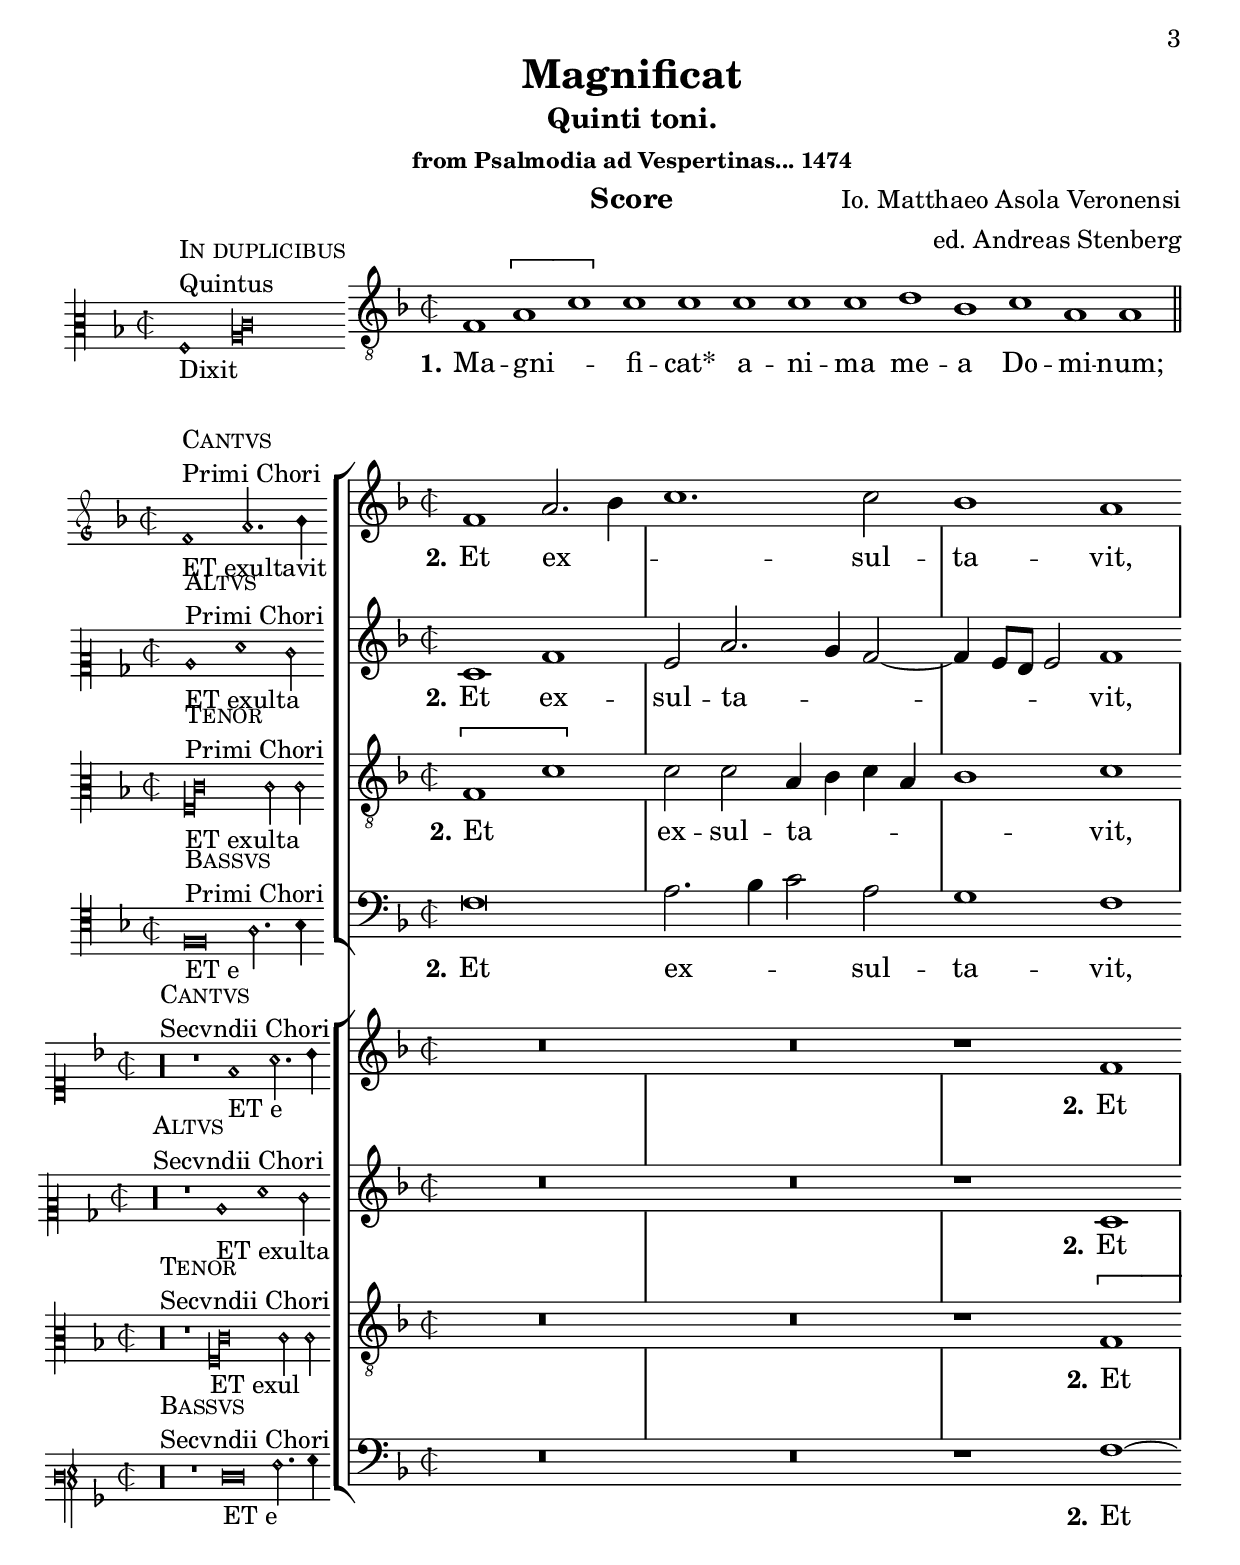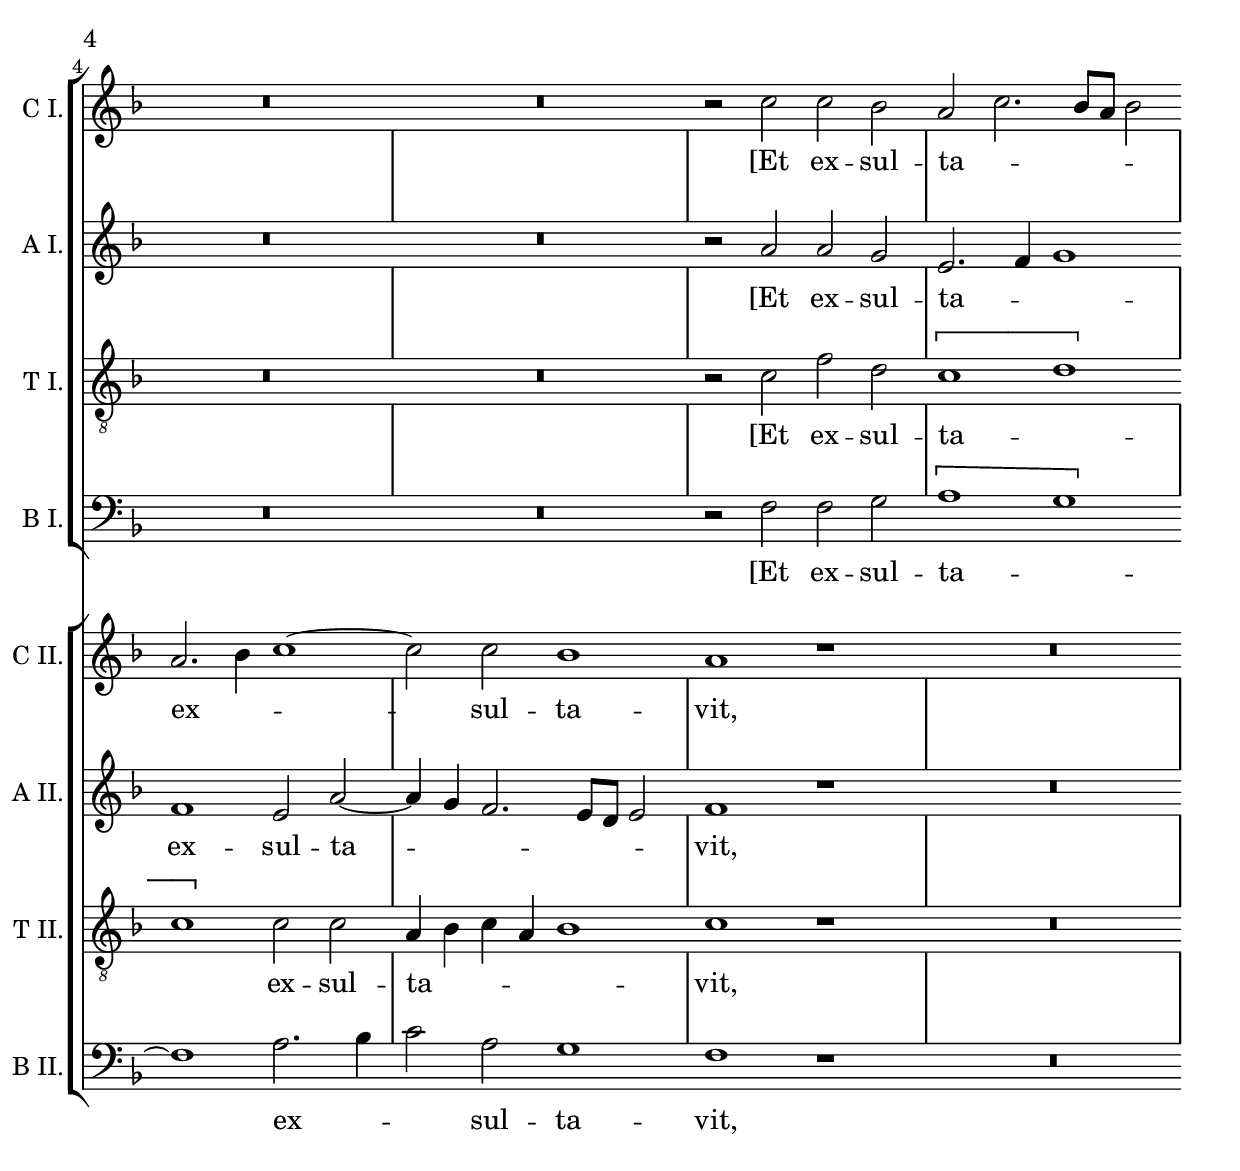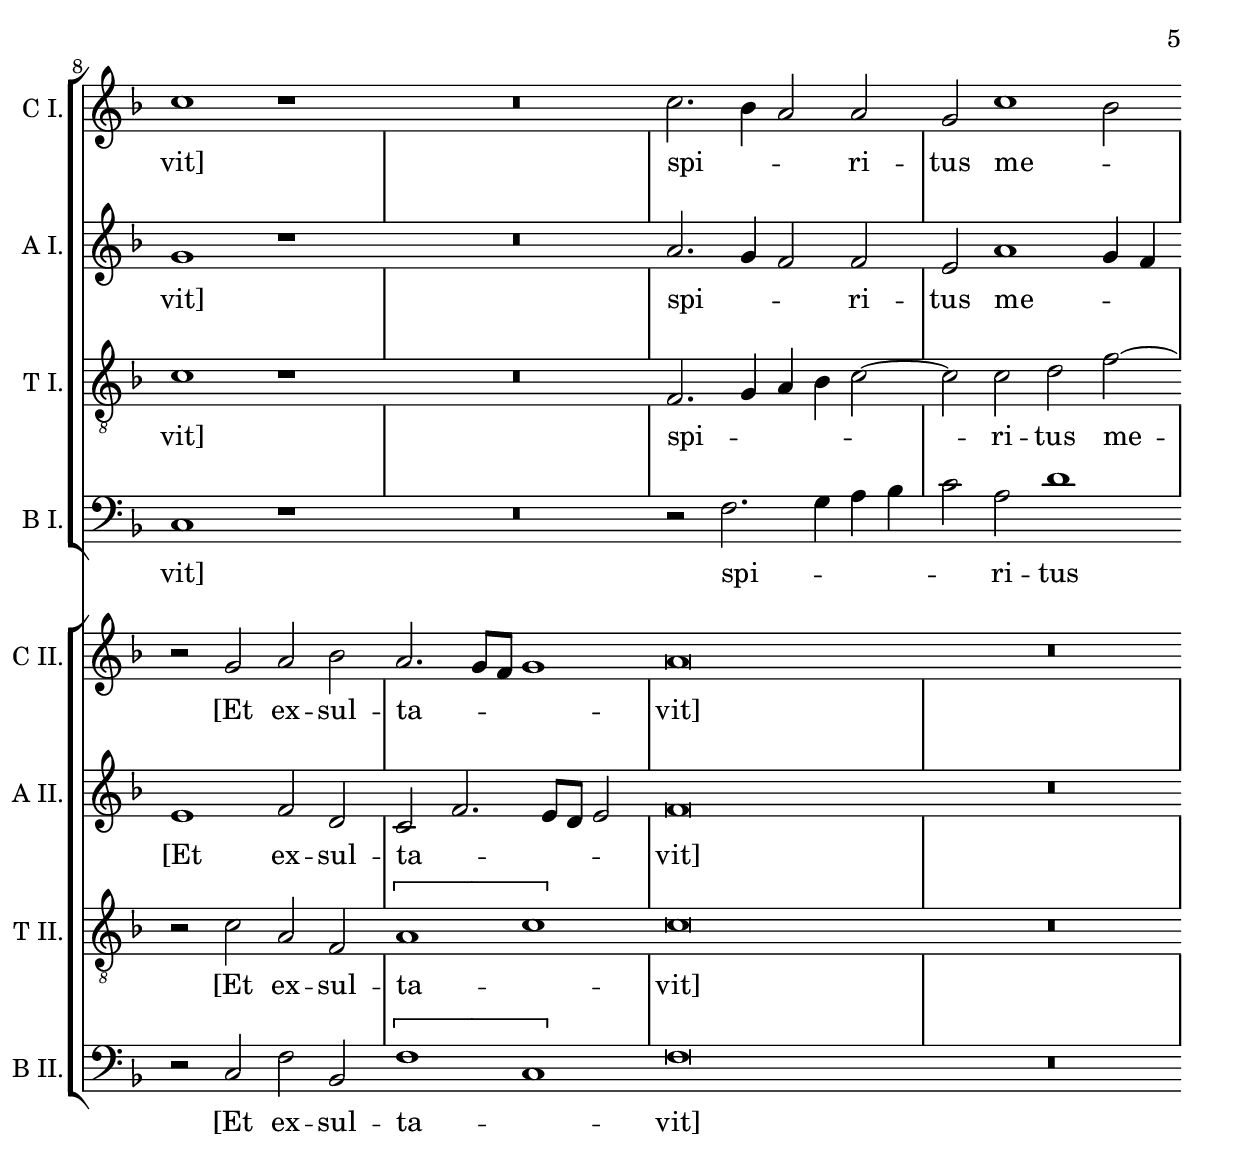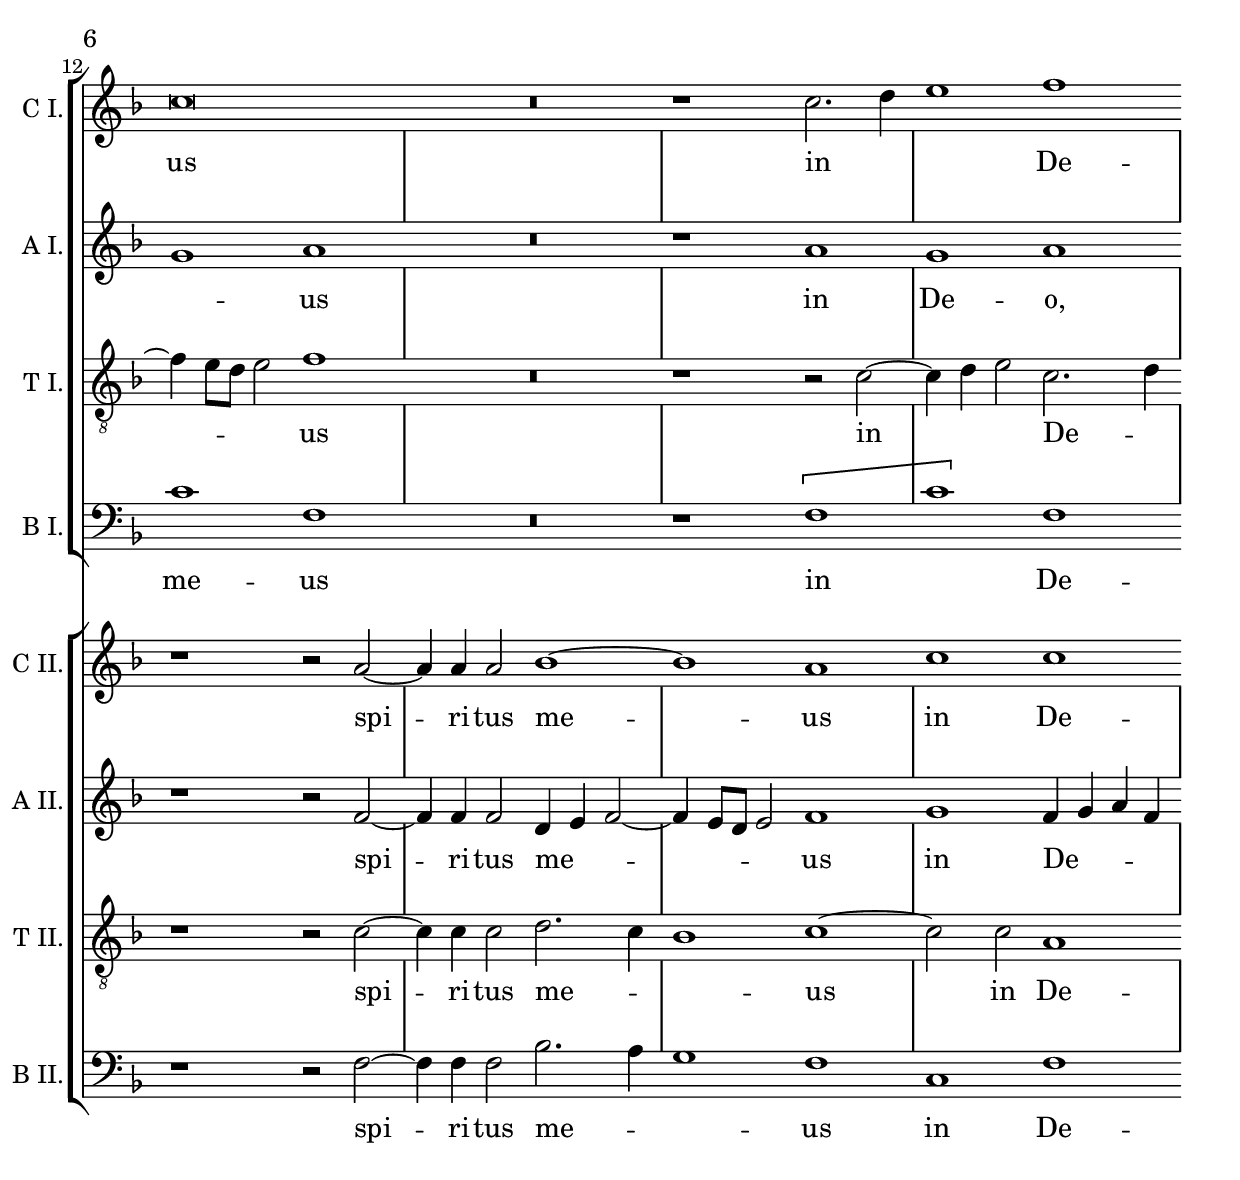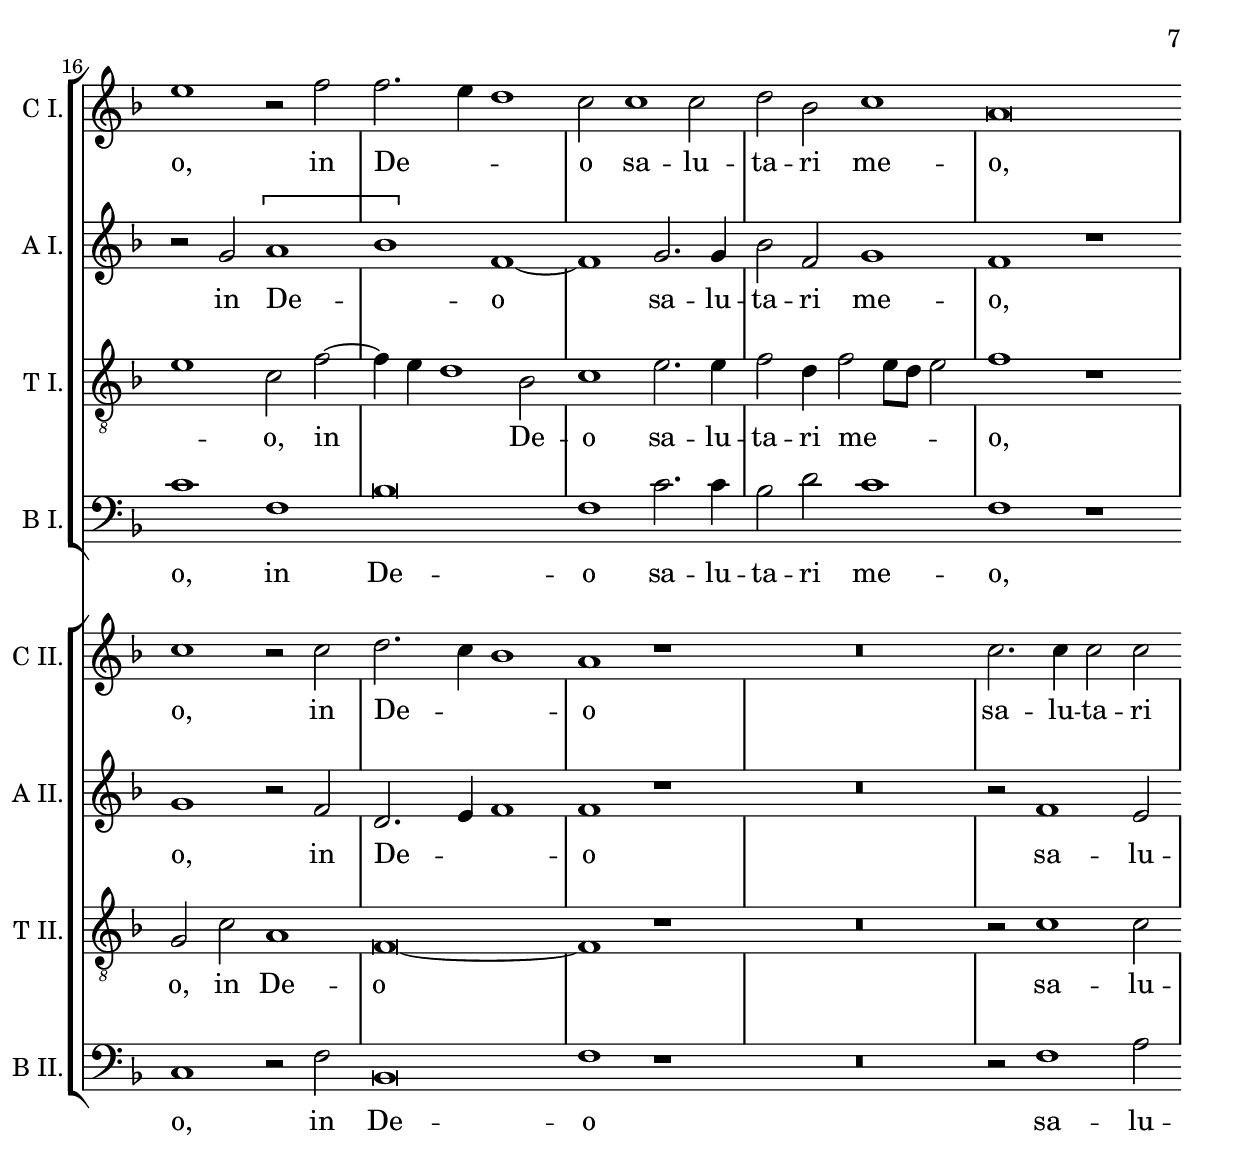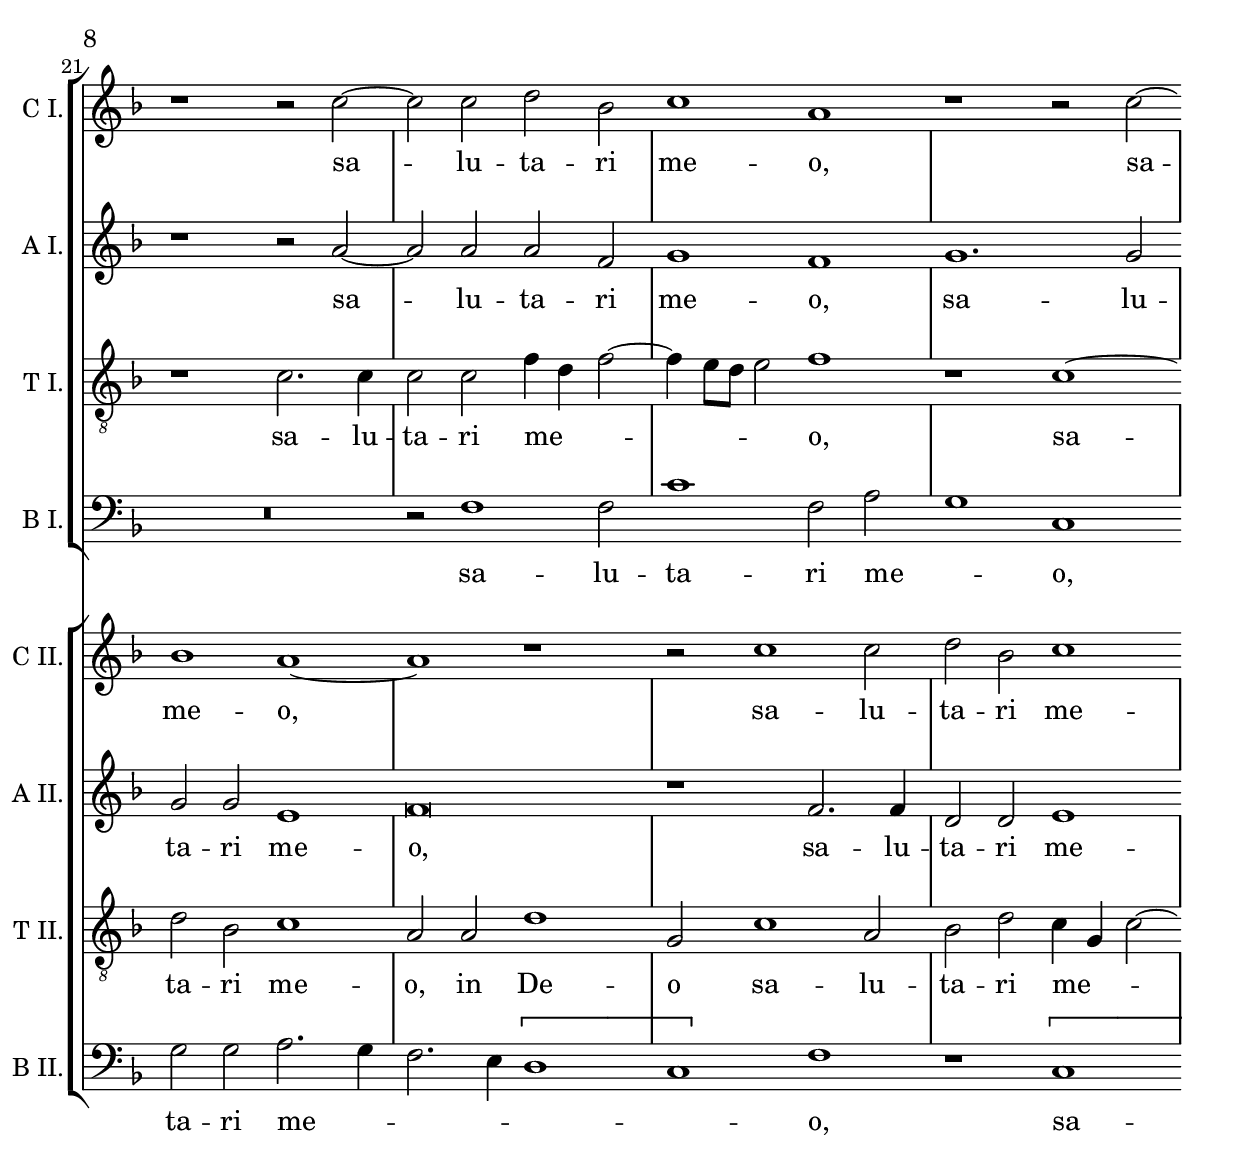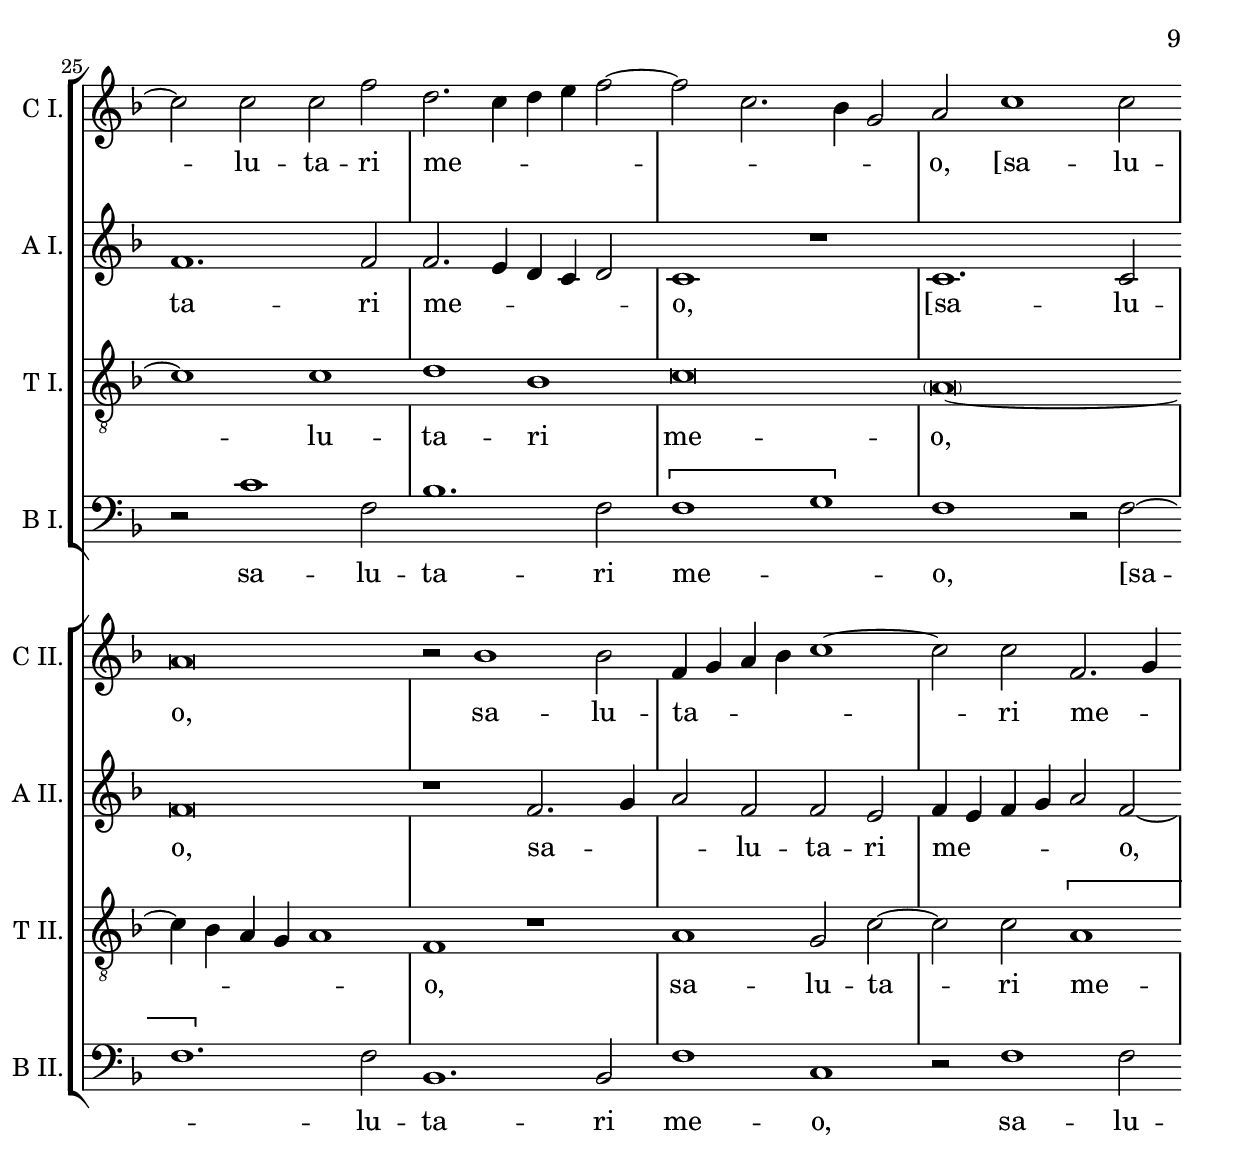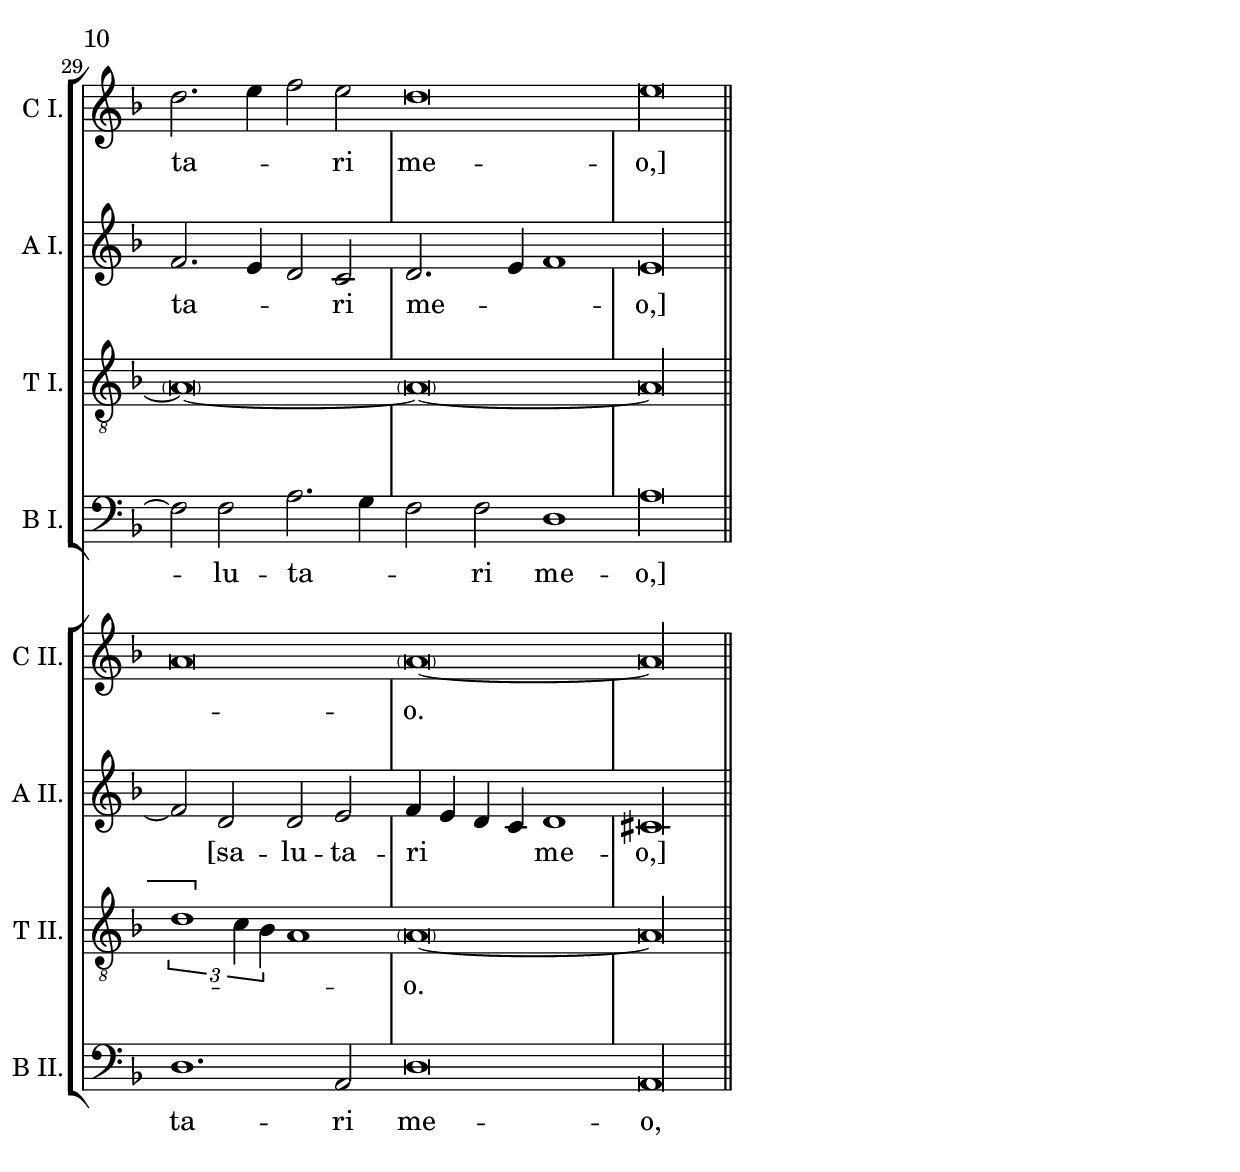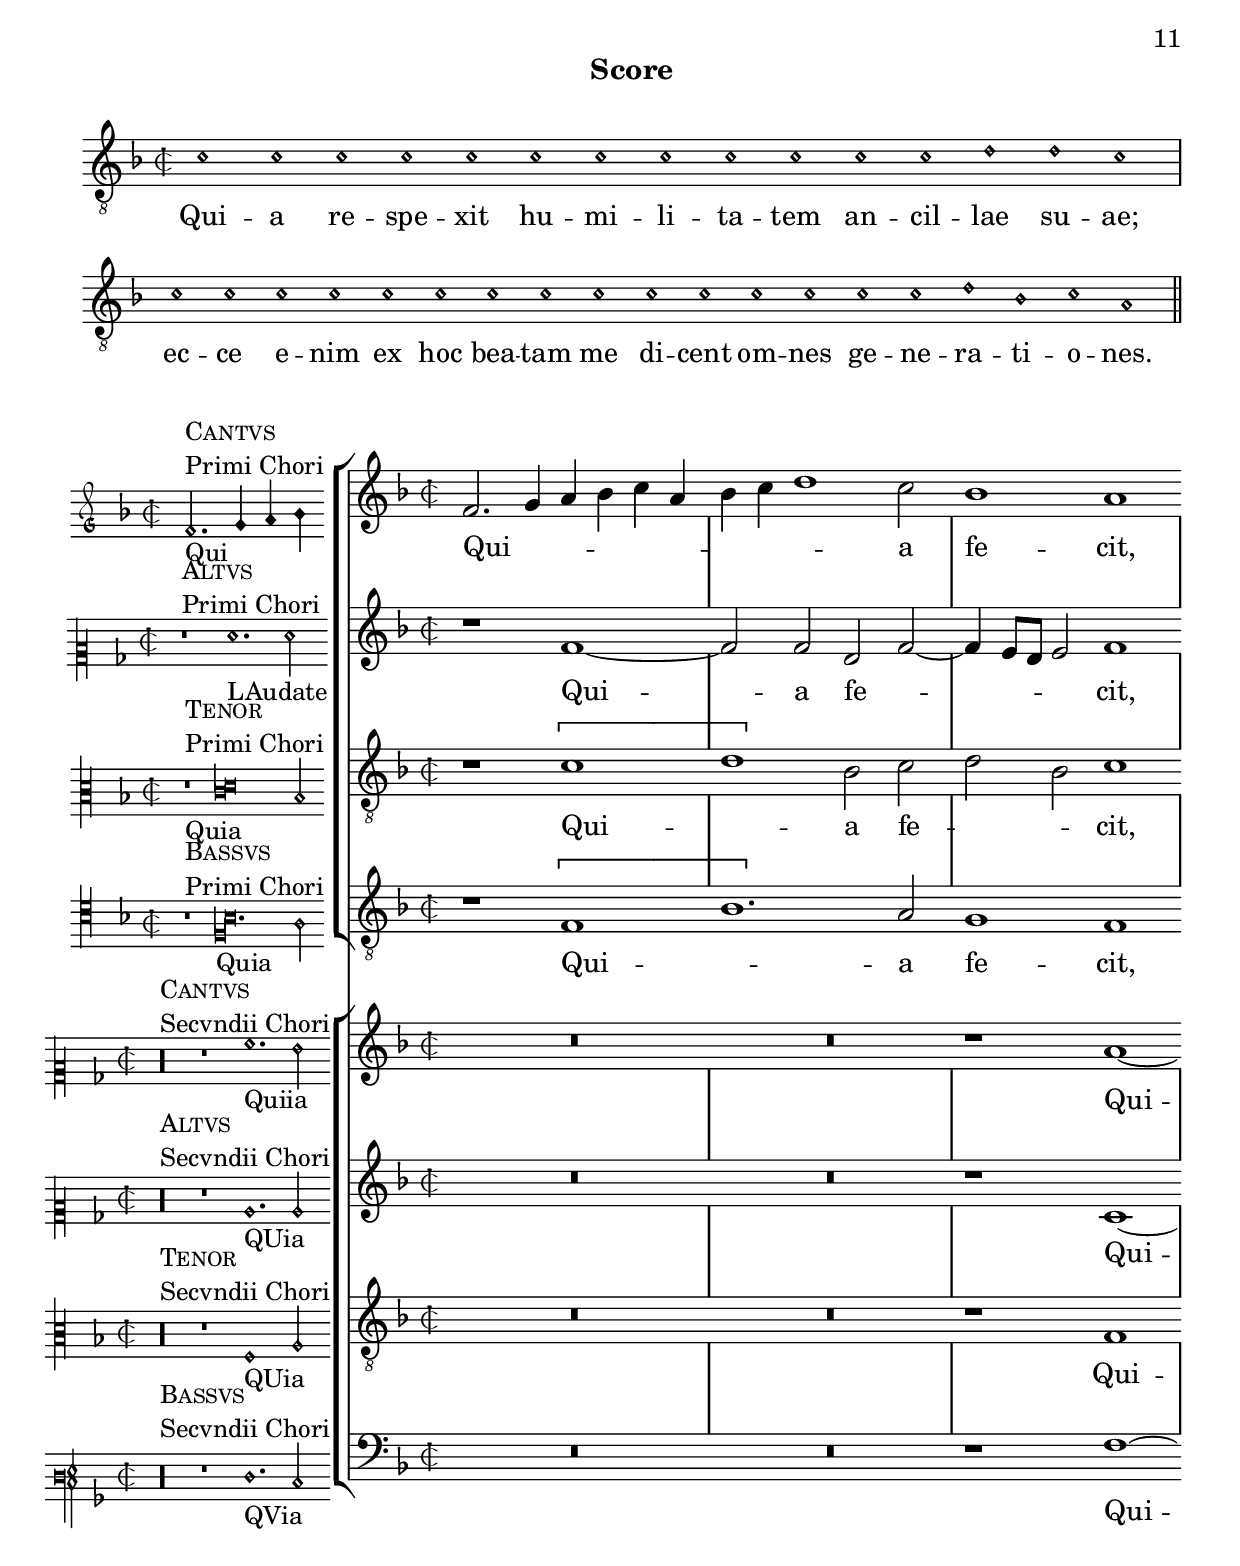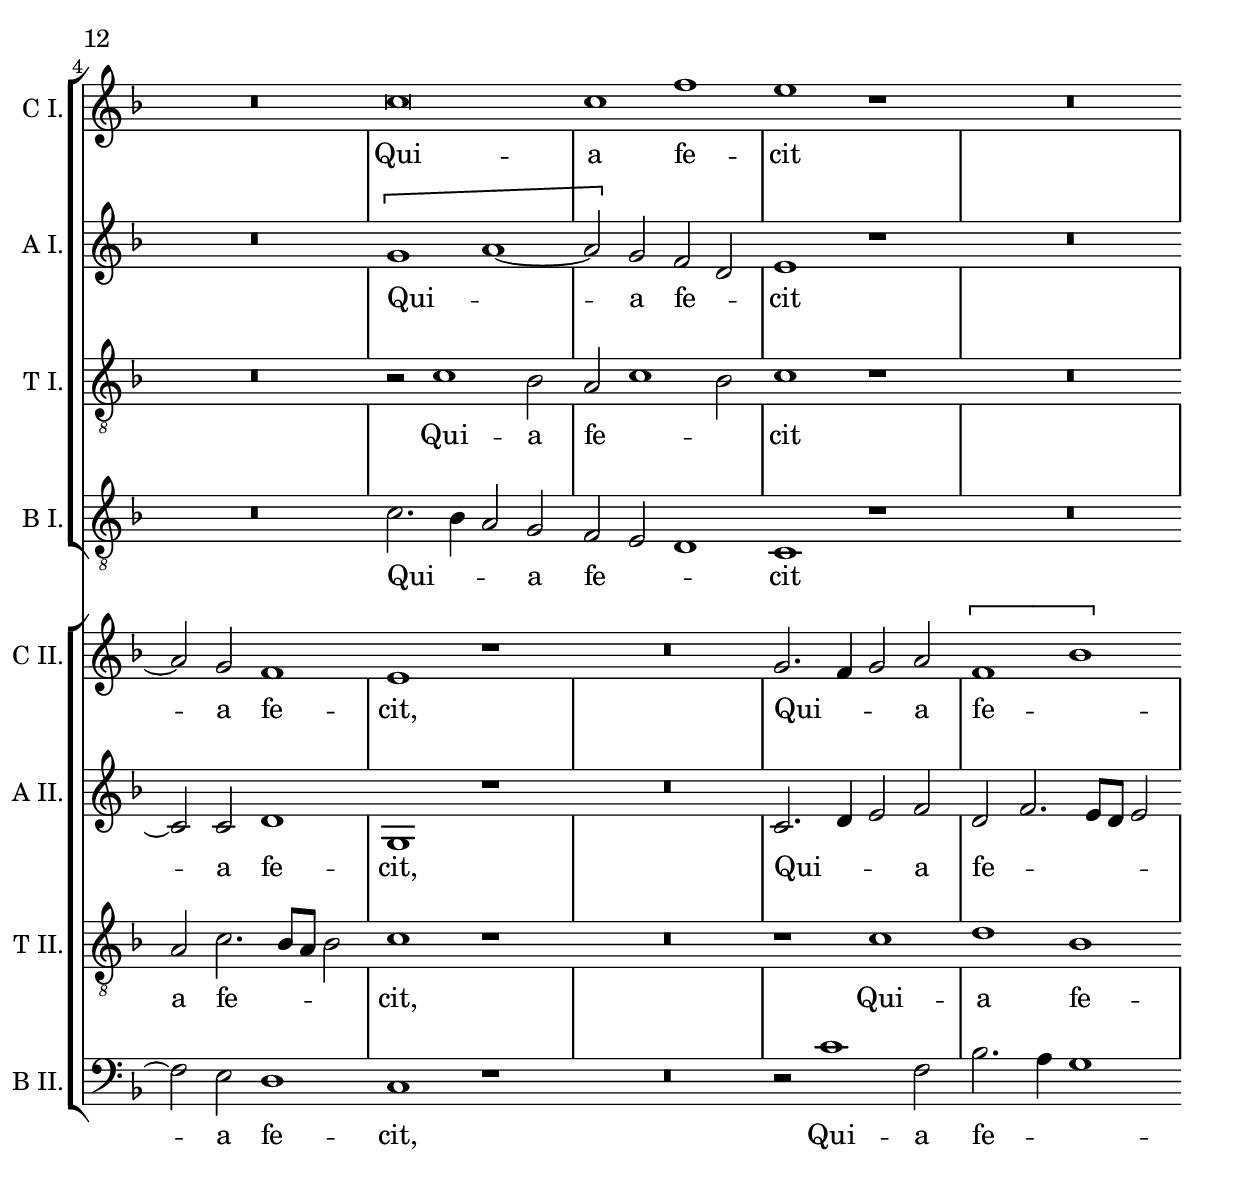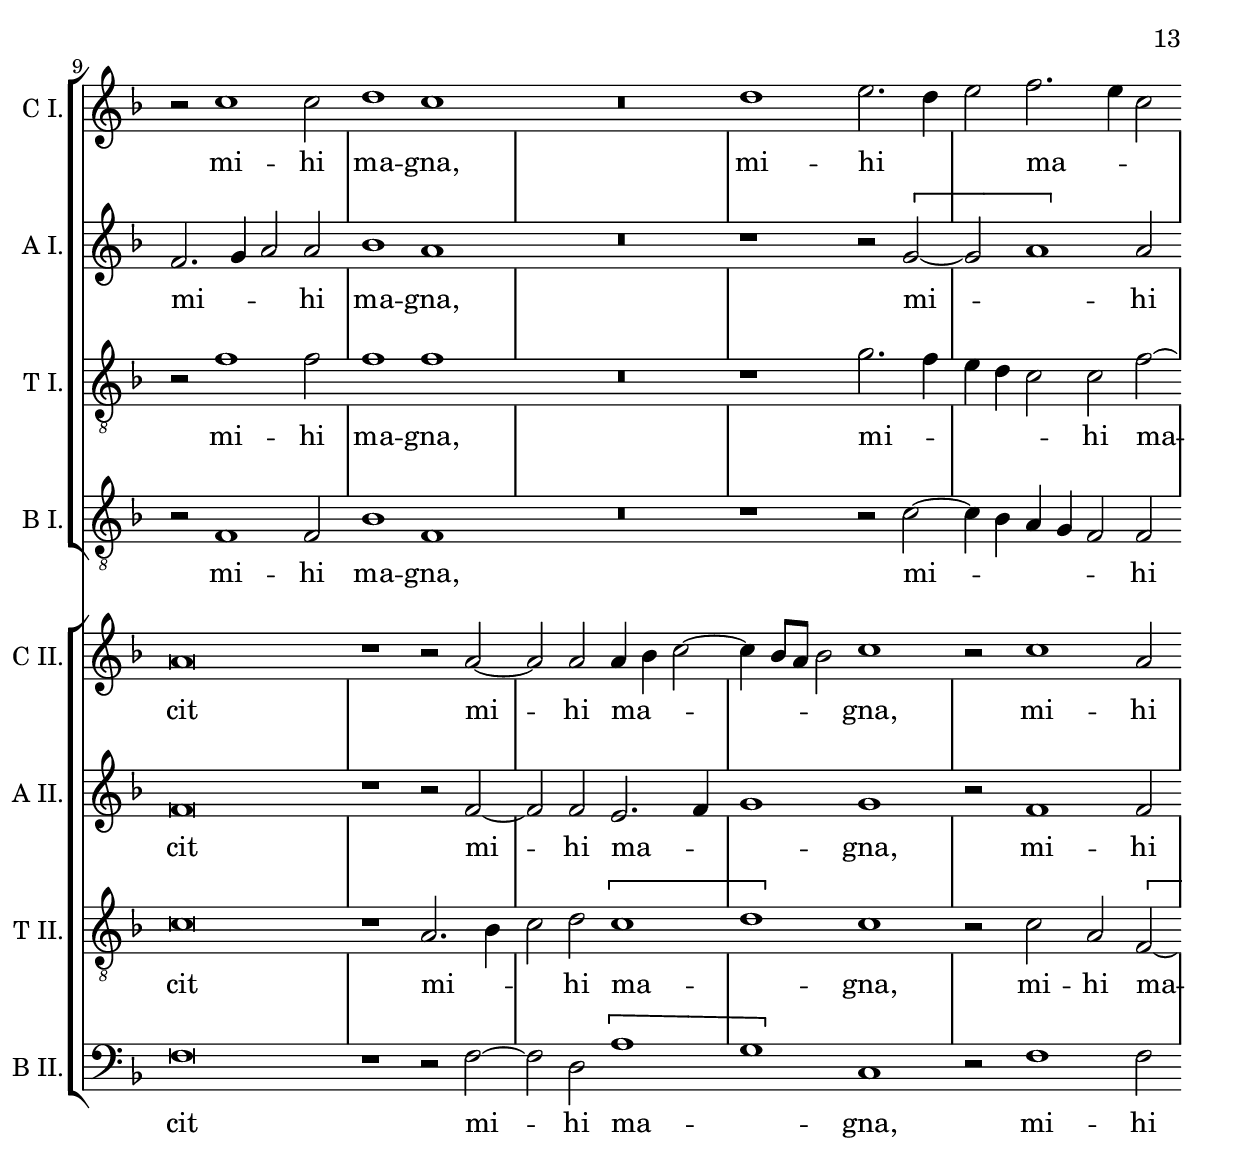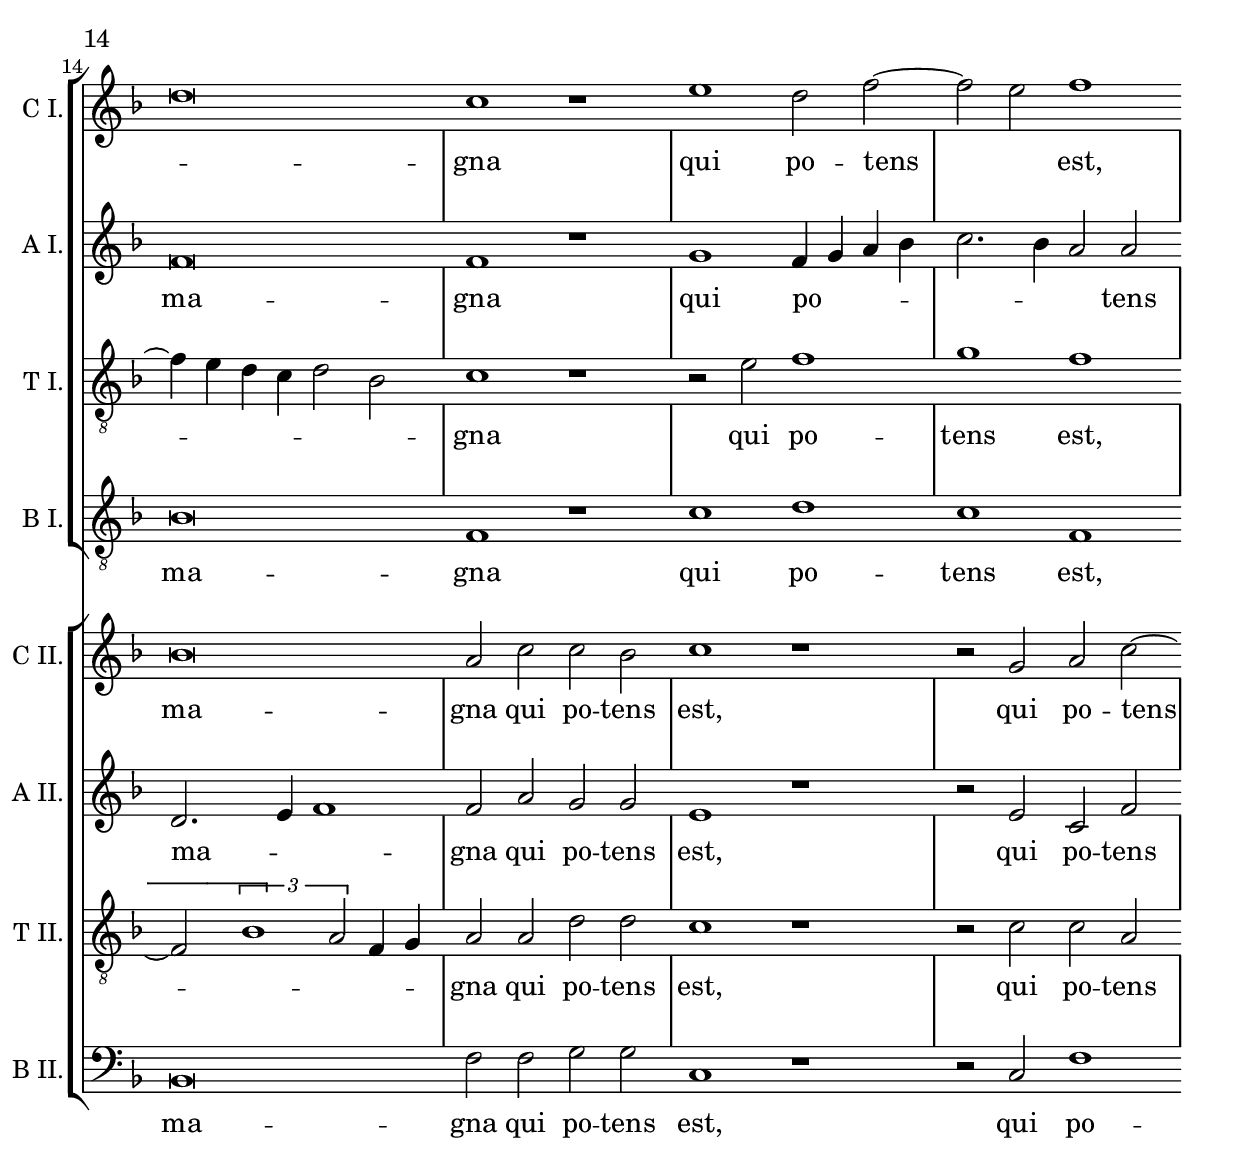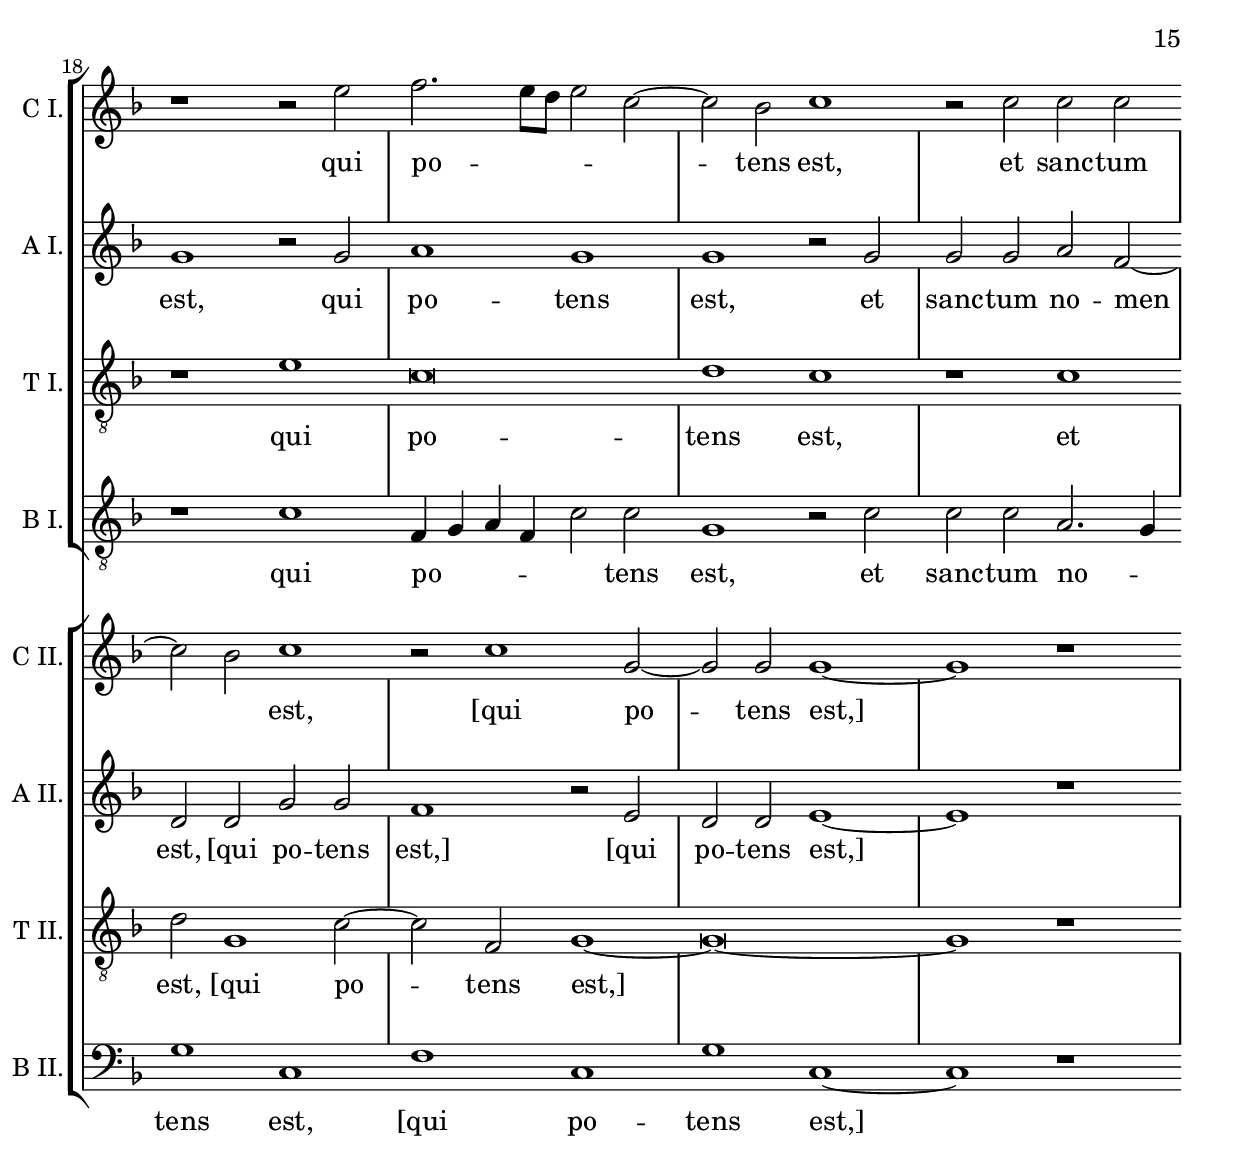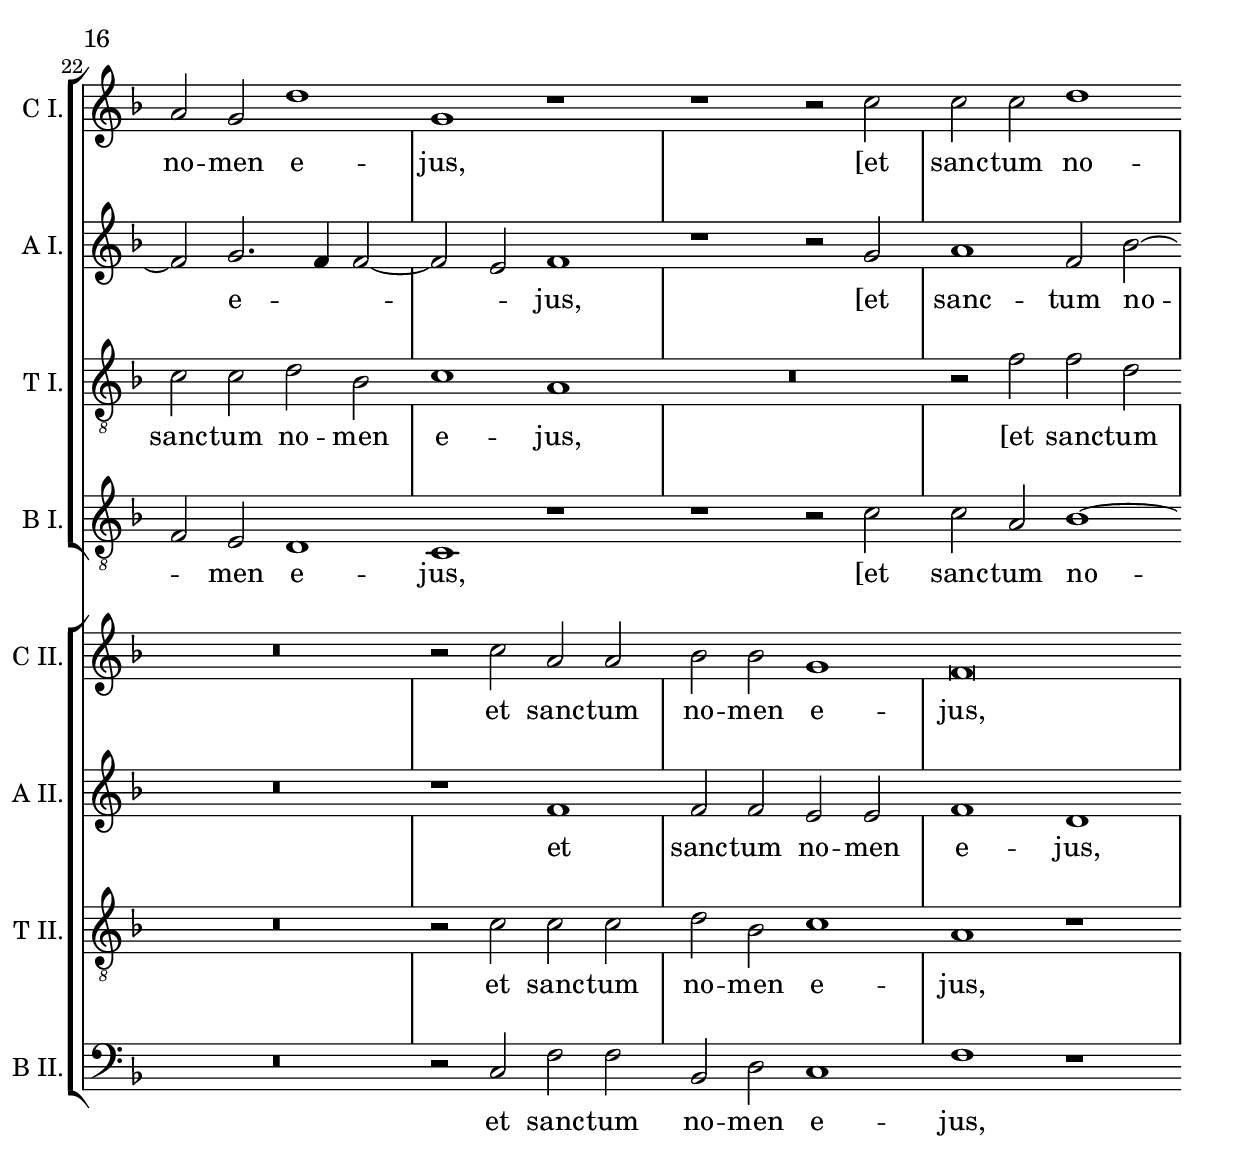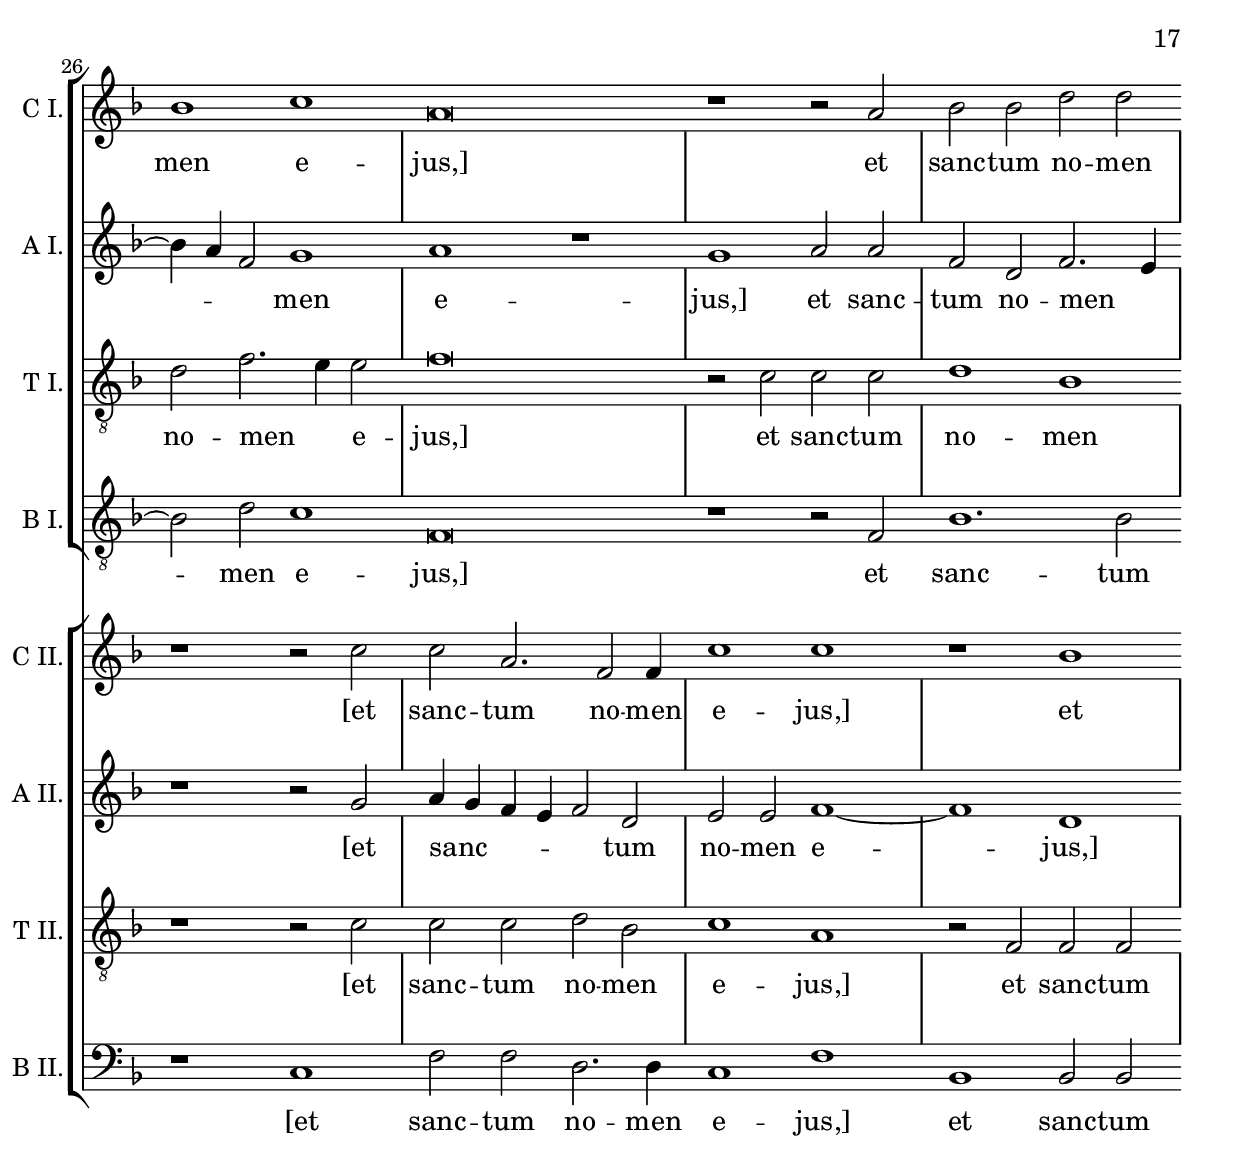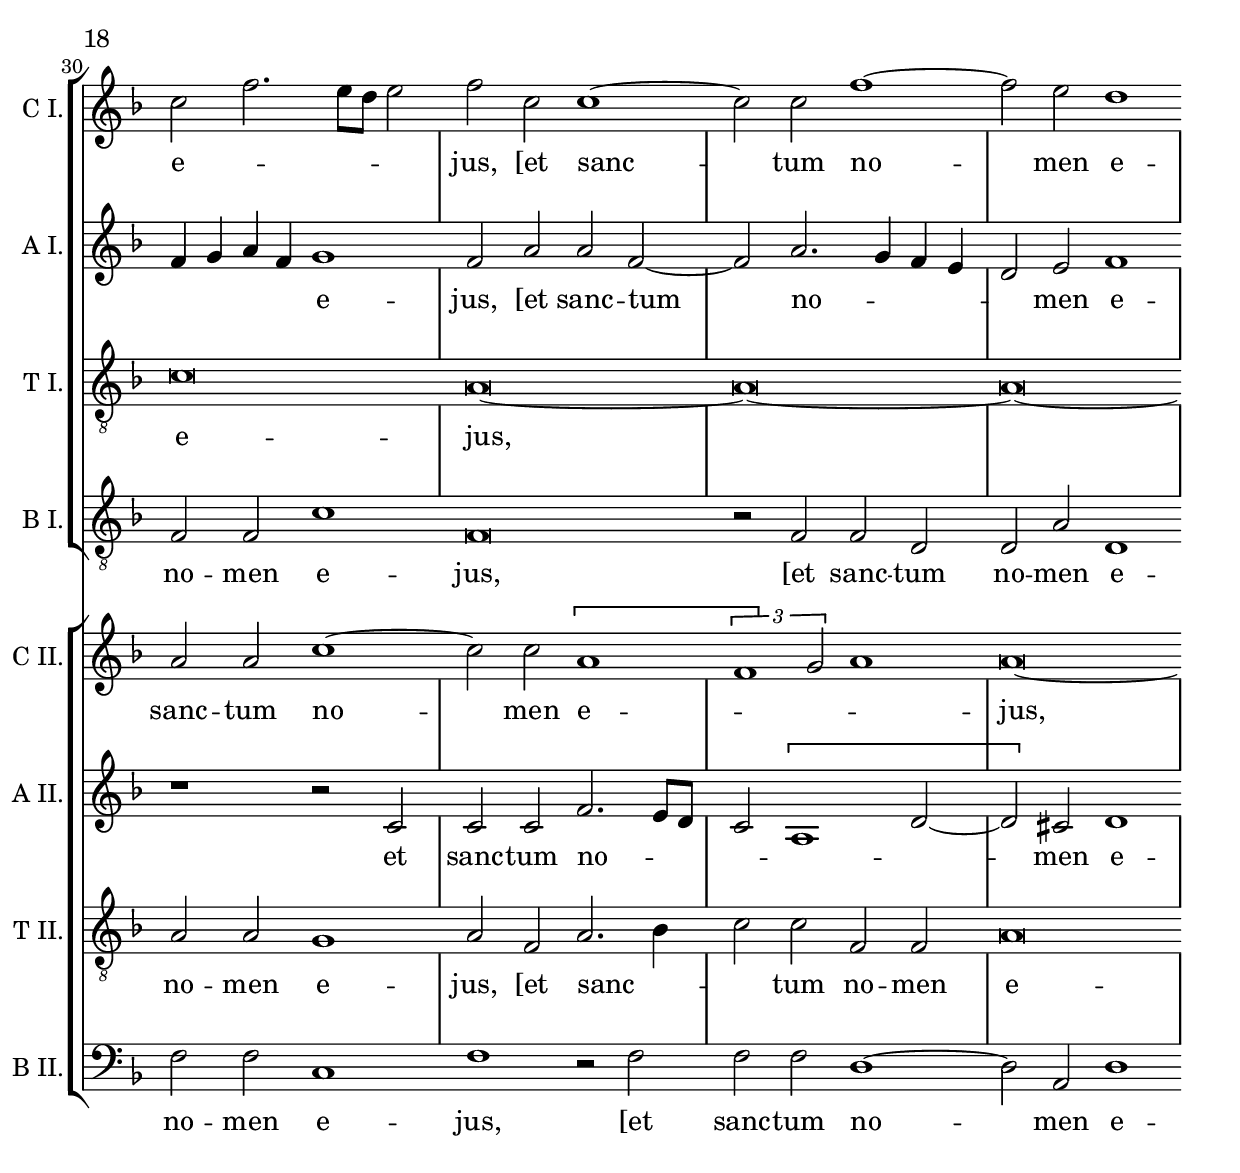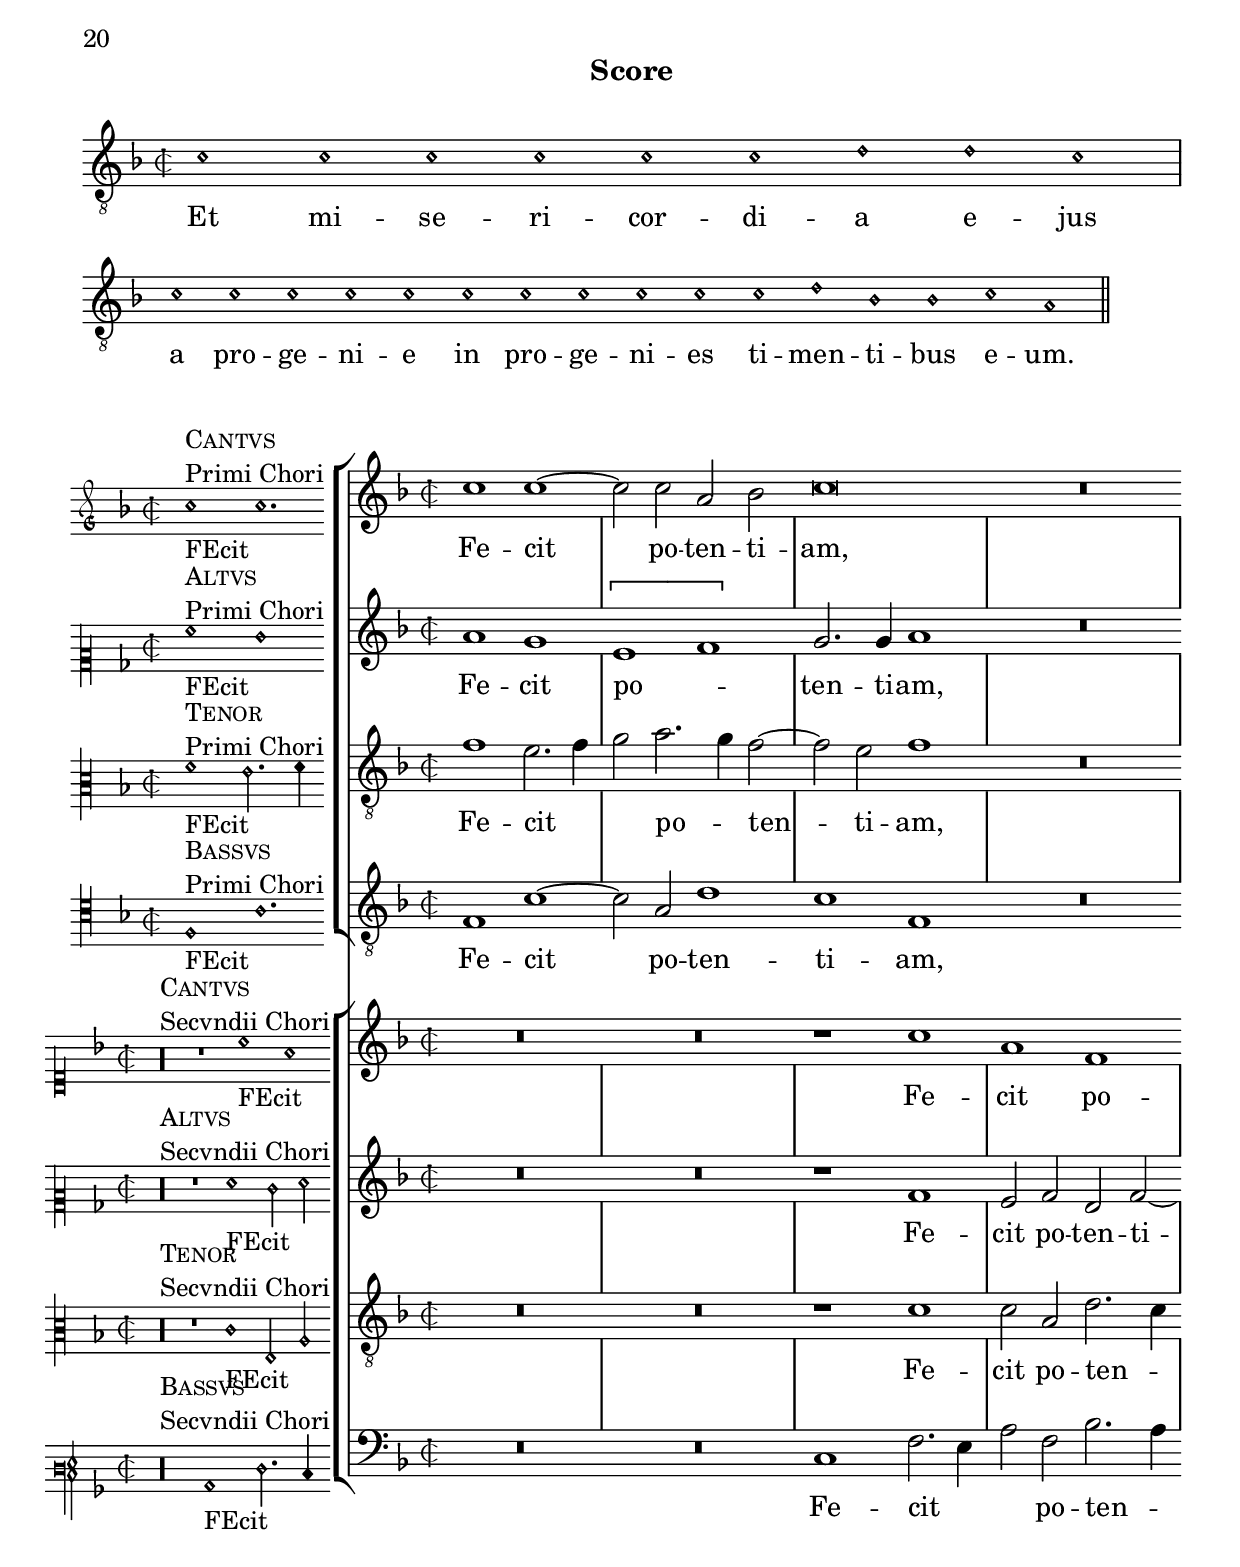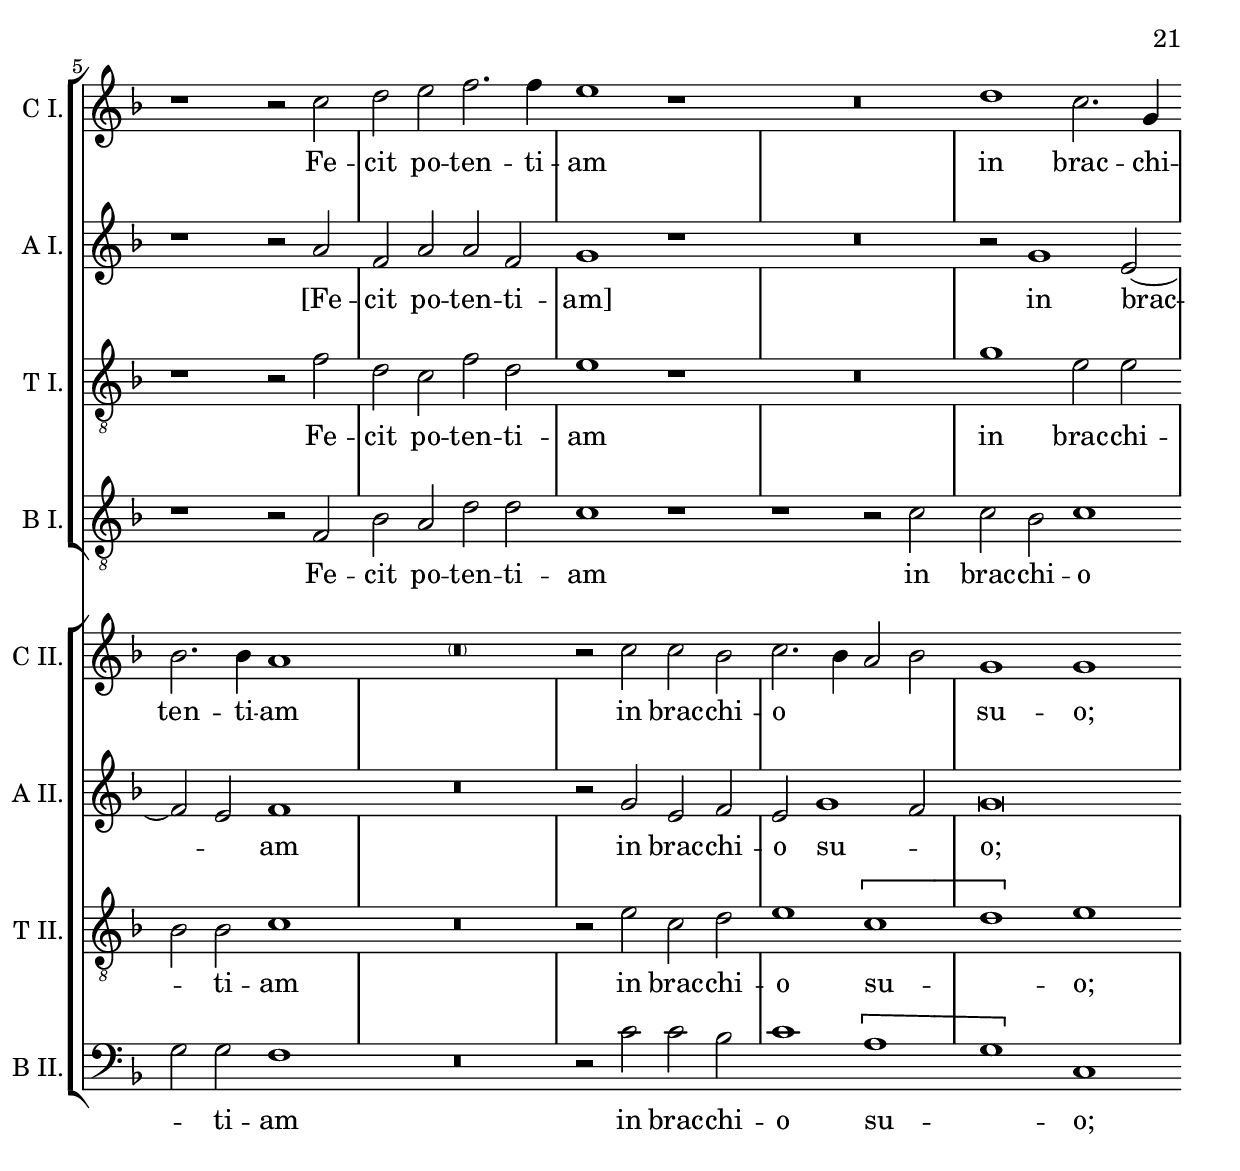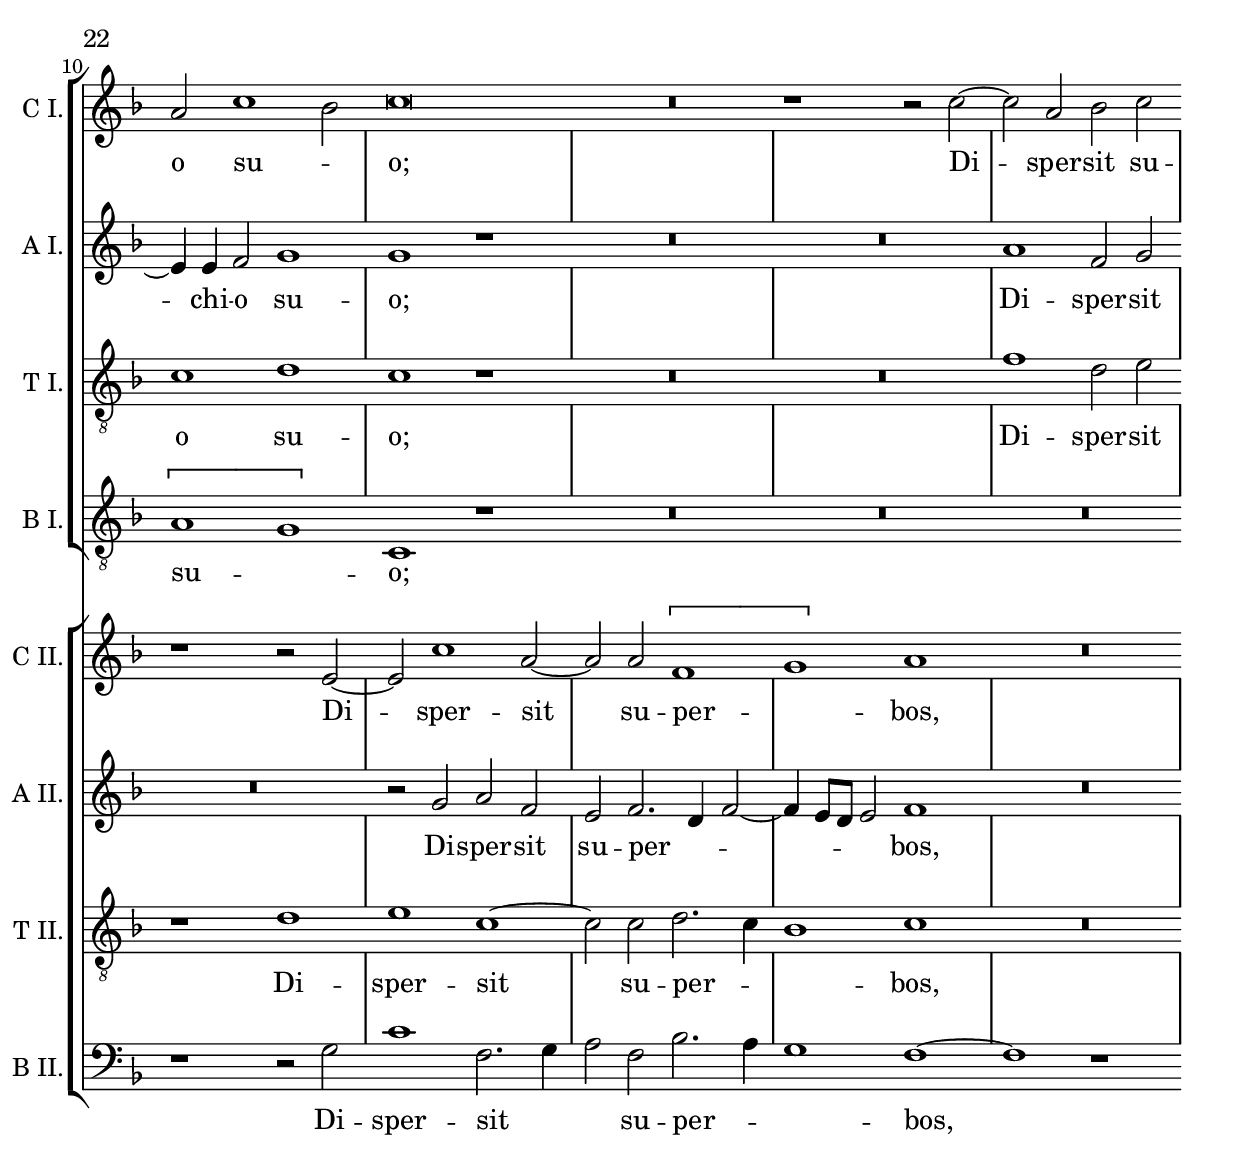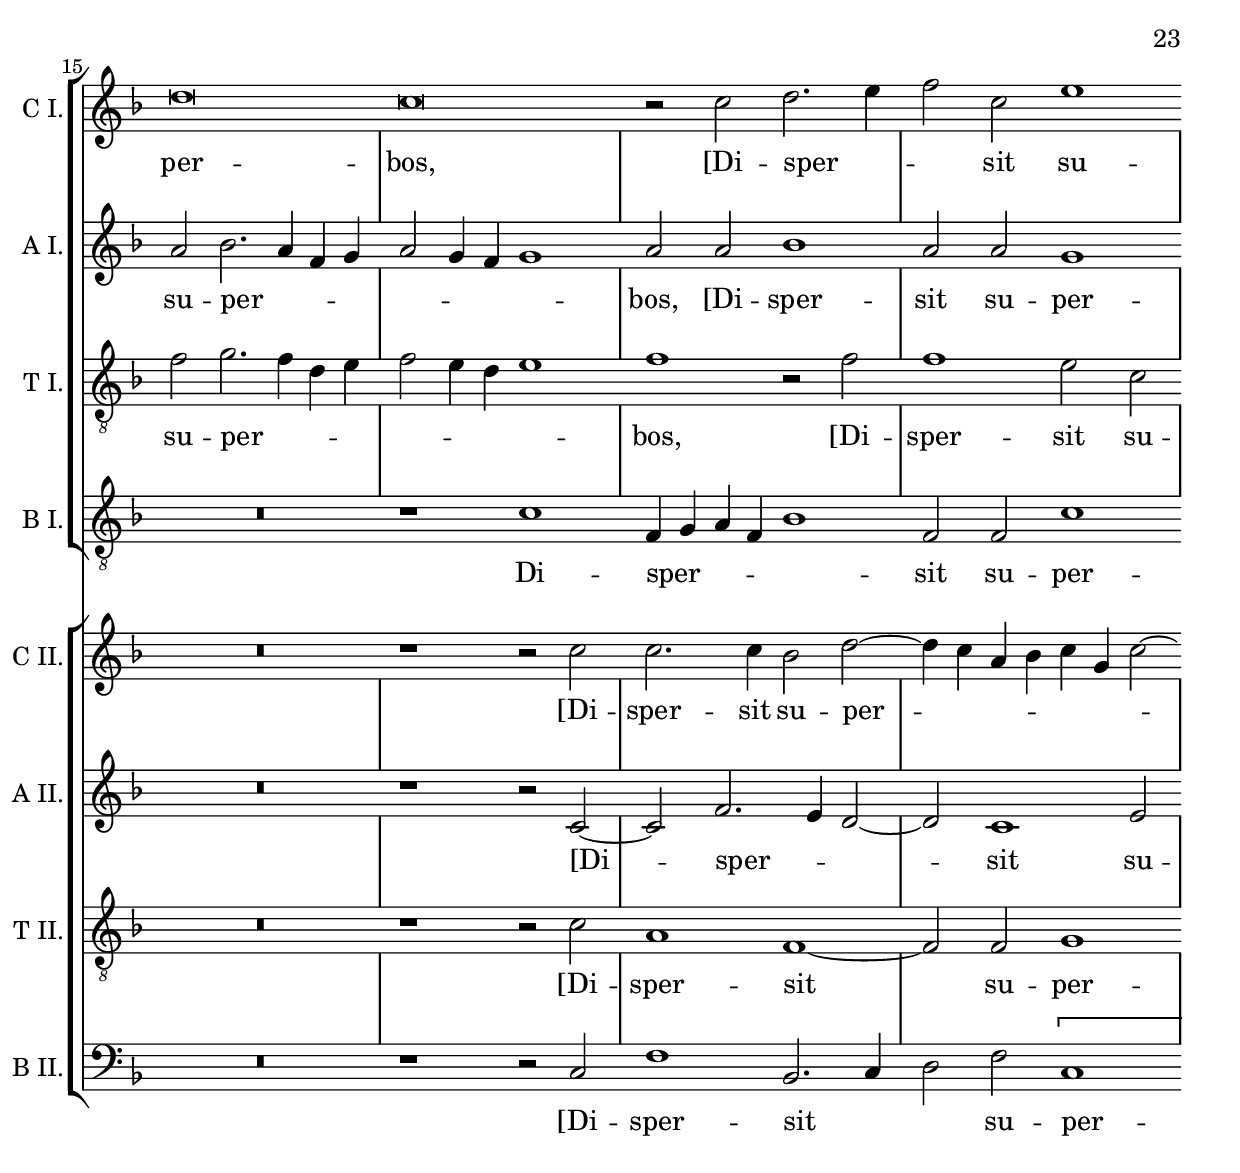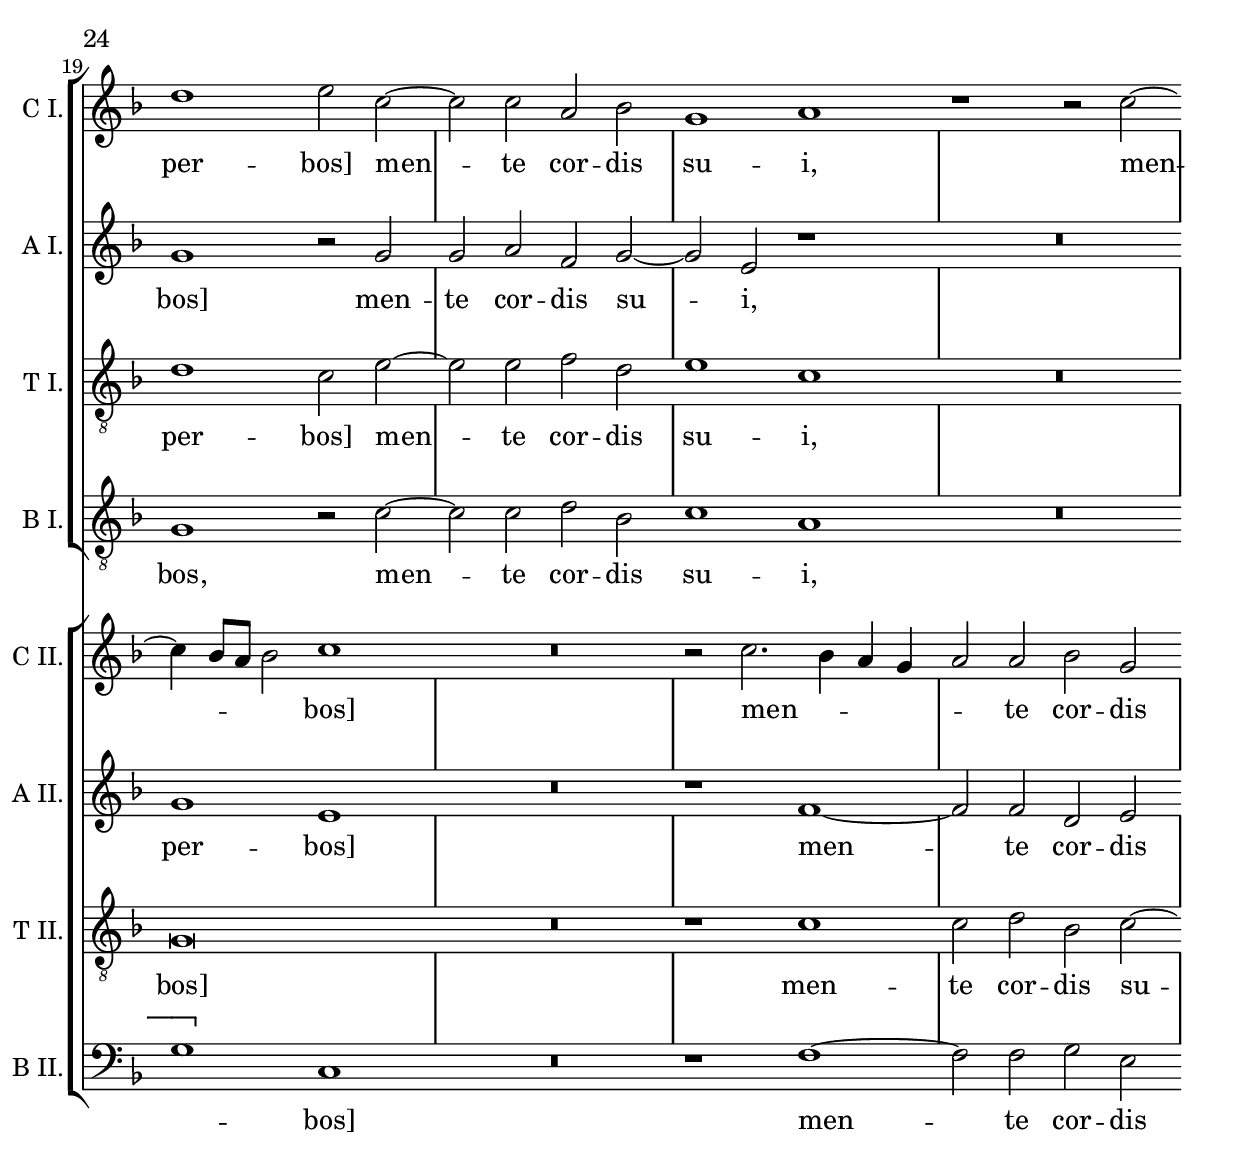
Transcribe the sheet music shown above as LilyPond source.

\version "2.18.0"
\include "deutsch.ly"
ficta = \once \set suggestAccidentals =##t
#(append! supported-clefs '(("mensural-f3" . ("clefs.mensural.f" 0 0))))
#(set-global-staff-size 22)
%% sources for part I
global = {
  \key f \major
  \time 2/2
  \set Timing.measureLength = #(ly:make-moment 4/2)
  \override Staff.TimeSignature.style = #'mensural
}
%% PDF p. 32.
sopMusic = \relative c'' {

  \set Score.tempoHideNote = ##t
  \tempo 1 = 76
  \time 2/2
  \set Timing.measureLength = #(ly:make-moment 4/2)
  \tag #'inScores { \override Staff.BarLine.transparent = ##t }
  \tag #'inParts { \set Timing.defaultBarType = "!" }
  f,1 a2.( b4
  c1.) c2
  b1 a1
  R\breve*2
  r2 c2 c2 b2
  a2( c2. b8 a8 b2)
  c1 r1
  R\breve
  c2.( b4 a2) a2		%% end of first line in orig.
  g2 c1( b2)
  c\breve
  R\breve
  r1 c2.( d4
  e1) f1
  e1 r2 f2
  f2.( e4 d1)
  c2 c1 c2
  d2 b2 c1
  a\breve
  r1 r2 c2~
  c2 c2 d2 b2
  c1				%% end of second line
  a1
  r1 r2 c2~
  c2 c2 c2 f2
  d2.( c4 d4 e4 f2~
  f2 c2. b4 g2)
  a2 c1 c2
  d2.( e4 f2) e2
  d\breve
  \cadenzaOn
  e\longa
  \revert Staff.BarLine.transparent
  \bar "||"			%% end of third line (last on first page)
  \cadenzaOff
}
sopWords = \lyricmode {
  %    Ma -- gni -- fi -- cat a -- ni -- ma me -- a Do -- mi -- num;
  \set stanza = "2."
  Et ex -- sul -- ta -- vit,
  [Et ex -- sul -- ta -- vit]
  spi -- ri -- tus me -- us
  in De -- o,
  in De -- o sa -- lu -- ta -- ri me -- o,
  sa -- lu -- ta -- ri me -- o,
  sa -- lu -- ta -- ri me -- o,
  [sa -- lu -- ta -- ri me -- o,]

  Quia re -- spe -- xit hu -- mi -- li -- ta -- tem an -- cil -- lae suae; ec -- ce enim ex hoc bea -- tam me di -- cent om -- nes ge -- ne -- ra -- tio -- nes.

  Quia fe -- cit mi -- hi ma -- gna qui po -- tens est, et sanc -- tum no -- men ejus,
  Et mi -- se -- ri -- cor -- dia ejus a pro -- ge -- nie in pro -- ge -- nies ti -- men -- ti -- bus eum.
  Fe -- cit po -- ten -- tiam in brac -- chio suo;
  Di -- sper -- sit su -- per -- bos men -- te cor -- dis sui.

  De -- po -- suit po -- ten -- tes de se -- de, et exal -- ta -- vit hu -- mi -- les.
  Esu -- rien -- tes im -- ple -- vit bo -- nis, et di -- vi -- tes di -- mi -- sit ina -- nes.
  Su -- sce -- pit Israel, pue -- rum suum, re -- cor -- da -- tus mi -- se -- ri -- cor -- diae suae,
  Si -- cut lo -- cu -- tus est ad pa -- tres no -- stros, Abra -- ham et se -- mi -- ni ejus in sae -- cu -- la.

  Glo -- ria Pa -- tri, et Fi -- lio, et Spi -- ri -- tui Sanc -- to,: si -- cut erat in prin -- ci -- pio,
  Et nunc, et sem -- per: et in Sae -- cu -- la sae -- cu -- lo -- rum. Amen.
}
%% PDF p.72
altoMusic = \relative c' {
  \tag #'inScores { \override Staff.BarLine.transparent = ##t }
  \tag #'inParts { \set Timing.defaultBarType = "!" }
  c1 f1
  e2 a2.( g4 f2~
  f4 e8 d8 e2) f1
  R\breve*2
  r2 a2 a2 g2
  e2.( f4 g1)
  g1 r1
  R\breve				%% end of first line in orig.
  a2.( g4 f2) f2
  e2 a1( g4 f4
  g1) a1
  R\breve
  r1 a1
  g1 a1
  r2 g2 \[a1(
  b1)\] f1~
  f1 g2. g4
  b2 f2 g1
  f1 r1
  r1					%% end of second line
  r2 a2~
  a2 a2 a2 f2
  g1 f1
  g1. g2
  f1. f2
  f2.( e4 d4 c4 d2)
  c1 r1
  c1. c2
  f2.( e4 d2) c2
  d2.( e4 f1)
  \cadenzaOn
  e\longa
  \revert Staff.BarLine.transparent
  \bar "||"
  \cadenzaOff
}
altoWords = \lyricmode {
  %    Ma -- gni -- fi -- cat a -- ni -- ma me -- a Do -- mi -- num;
  \set stanza = "2."
  Et ex -- sul -- ta -- vit,
  [Et ex -- sul -- ta -- vit]
  spi -- ri -- tus me -- us
  in De -- o,
  in De -- o sa -- lu -- ta -- ri me -- o,
  sa -- lu -- ta -- ri me -- o,
  sa -- lu -- ta -- ri me -- o,
  [sa -- lu -- ta -- ri me -- o,]

  Quia re -- spe -- xit hu -- mi -- li -- ta -- tem an -- cil -- lae suae; ec -- ce enim ex hoc bea -- tam me di -- cent om -- nes ge -- ne -- ra -- tio -- nes.

  Quia fe -- cit mi -- hi ma -- gna qui po -- tens est, et sanc -- tum no -- men ejus,
  Et mi -- se -- ri -- cor -- dia ejus a pro -- ge -- nie in pro -- ge -- nies ti -- men -- ti -- bus eum.
  Fe -- cit po -- ten -- tiam in brac -- chio suo;
  Di -- sper -- sit su -- per -- bos men -- te cor -- dis sui.

  De -- po -- suit po -- ten -- tes de se -- de, et exal -- ta -- vit hu -- mi -- les.
  Esu -- rien -- tes im -- ple -- vit bo -- nis, et di -- vi -- tes di -- mi -- sit ina -- nes.
  Su -- sce -- pit Israel, pue -- rum suum, re -- cor -- da -- tus mi -- se -- ri -- cor -- diae suae,
  Si -- cut lo -- cu -- tus est ad pa -- tres no -- stros, Abra -- ham et se -- mi -- ni ejus in sae -- cu -- la.

  Glo -- ria Pa -- tri, et Fi -- lio, et Spi -- ri -- tui Sanc -- to,: si -- cut erat in prin -- ci -- pio,
  Et nunc, et sem -- per: et in Sae -- cu -- la sae -- cu -- lo -- rum. Amen.

}
%%PDF p. 94
tenorMusicInton = \relative c {
  \clef "G_8"
  \time 2/2
  \set Score.tempoHideNote = ##t
  \tempo \breve = 76
  \override Staff.BarLine.transparent = ##t
  %\override NoteHead.style = #'blackpetrucci
  \cadenzaOn
  %\override NoteHead.ligature-flexa = ##f
  f1 \[a1(
  c1)\] c1
  \tag #'Print { c1 s1 } \tag #'midi { c\breve }
  c1 c1
  c1 d1
  b1 c1
  a1 a1
  s\breve
  \revert Staff.BarLine.transparent
  \bar "||"
}
tenorWordsInton = \lyricmode {
  \set stanza = "1."
  Ma -- gni -- fi -- "cat*" a -- ni -- ma me -- a
  Do -- mi -- num;
}
%% PDF p.112
tenorMusic = \relative c {
  \clef "G_8"
  \tag #'inScores { \override Staff.BarLine.transparent = ##t }
  \tag #'inParts { \set Timing.defaultBarType = "!" }
  \[f1( c'1)\]
  c2 c2 a4( b4 c4 a4
  b1) c1
  R\breve*2
  r2 c2 f2 d2
  \[c1( d1)\]
  c1 r1
  R\breve
  f,2.( g4 a4 b4				%% end of first line in orig.
  c2~
  c2) c2 d2 f2~(
  f4 e8 d8 e2) f1
  R\breve
  r1 r2 c2~(
  c4 d4 e2) c2.( d4
  e1) c2 f2~(
  f4 e4 d1) b2
  c1 e2. e4
  f2						%% end of second line
  d4 f2( e8 d8 e2)
  f1 r1
  r1 c2. c4
  c2 c2 f4( d4 f2~
  f4 e8 d8 e2) f1
  r1 c1~
  c1 c1
  d1 b1
  c\breve
  \repeat unfold 3 {
    \parenthesize a\breve~
  }
  \cadenzaOn
  a\longa
  \revert Staff.BarLine.transparent
  \bar "||"
  \cadenzaOff
}

tenorWords = \lyricmode {
  %    Ma -- gni -- fi -- cat a -- ni -- ma me -- a Do -- mi -- num;
  \set stanza = "2."
  Et ex -- sul -- ta -- vit,
  [Et ex -- sul -- ta -- vit]
  spi -- ri -- tus me -- us
  in De -- o,
  in De -- o sa -- lu -- ta -- ri me -- o,
  sa -- lu -- ta -- ri me -- o,
  sa -- lu -- ta -- ri me -- o,
  [sa -- lu -- ta -- ri me -- o,]

  Quia re -- spe -- xit hu -- mi -- li -- ta -- tem an -- cil -- lae suae; ec -- ce enim ex hoc bea -- tam me di -- cent om -- nes ge -- ne -- ra -- tio -- nes.

  Quia fe -- cit mi -- hi ma -- gna qui po -- tens est, et sanc -- tum no -- men ejus,
  Et mi -- se -- ri -- cor -- dia ejus a pro -- ge -- nie in pro -- ge -- nies ti -- men -- ti -- bus eum.
  Fe -- cit po -- ten -- tiam in brac -- chio suo;
  Di -- sper -- sit su -- per -- bos men -- te cor -- dis sui.

  De -- po -- suit po -- ten -- tes de se -- de, et exal -- ta -- vit hu -- mi -- les.
  Esu -- rien -- tes im -- ple -- vit bo -- nis, et di -- vi -- tes di -- mi -- sit ina -- nes.
  Su -- sce -- pit Israel, pue -- rum suum, re -- cor -- da -- tus mi -- se -- ri -- cor -- diae suae,
  Si -- cut lo -- cu -- tus est ad pa -- tres no -- stros, Abra -- ham et se -- mi -- ni ejus in sae -- cu -- la.

  Glo -- ria Pa -- tri, et Fi -- lio, et Spi -- ri -- tui Sanc -- to,: si -- cut erat in prin -- ci -- pio,
  Et nunc, et sem -- per: et in Sae -- cu -- la sae -- cu -- lo -- rum. Amen.

}
bassMusic = \relative c {
  \tag #'inScores { \override Staff.BarLine.transparent = ##t }
  \tag #'inParts { \set Timing.defaultBarType = "!" }
  f\breve
  a2.( b4 c2) a2
  g1 f1
  R\breve*2
  r2 f2 f2 g2
  \[a1( g1)\]
  c,1 r1
  R\breve
  r2 f2.( g4 a4 b4					%5 end of first line in orig.
  c2) a2 d1
  c1 f,1
  R\breve
  r1 \[f1(
  c'1)\] f,1
  c'1 f,1
  b\breve
  f1 c'2. c4
  b2 d2 c1
  f,1 r1
  R\breve
  r2 f1 f2
  c'1							%% end of second line
  f,2 a2(
  g1) c,1
  r2 c'1 f,2
  b1. f2
  \[f1( g1)\]
  f1 r2 f2~
  f2 f2 a2.( g4
  f2) f2 d1
  a'\longa
  \revert Staff.BarLine.transparent
  \bar "||"
}
bassWords = \lyricmode {
  %    Ma -- gni -- fi -- cat a -- ni -- ma me -- a Do -- mi -- num;
  \set stanza = "2."
  Et ex -- sul -- ta -- vit,
  [Et ex -- sul -- ta -- vit]
  spi -- ri -- tus me -- us
  in De -- o,
  in De -- o sa -- lu -- ta -- ri me -- o,
  sa -- lu -- ta -- ri me -- o,
  sa -- lu -- ta -- ri me -- o,
  [sa -- lu -- ta -- ri me -- o,]

  Quia re -- spe -- xit hu -- mi -- li -- ta -- tem an -- cil -- lae suae; ec -- ce enim ex hoc bea -- tam me di -- cent om -- nes ge -- ne -- ra -- tio -- nes.

  Quia fe -- cit mi -- hi ma -- gna qui po -- tens est, et sanc -- tum no -- men ejus,
  Et mi -- se -- ri -- cor -- dia ejus a pro -- ge -- nie in pro -- ge -- nies ti -- men -- ti -- bus eum.
  Fe -- cit po -- ten -- tiam in brac -- chio suo;
  Di -- sper -- sit su -- per -- bos men -- te cor -- dis sui.

  De -- po -- suit po -- ten -- tes de se -- de, et exal -- ta -- vit hu -- mi -- les.
  Esu -- rien -- tes im -- ple -- vit bo -- nis, et di -- vi -- tes di -- mi -- sit ina -- nes.
  Su -- sce -- pit Israel, pue -- rum suum, re -- cor -- da -- tus mi -- se -- ri -- cor -- diae suae,
  Si -- cut lo -- cu -- tus est ad pa -- tres no -- stros, Abra -- ham et se -- mi -- ni ejus in sae -- cu -- la.

  Glo -- ria Pa -- tri, et Fi -- lio, et Spi -- ri -- tui Sanc -- to,: si -- cut erat in prin -- ci -- pio,
  Et nunc, et sem -- per: et in Sae -- cu -- la sae -- cu -- lo -- rum. Amen.
}
%% PDF p.174
sopIIMusic = \relative c' {

  \set Score.tempoHideNote = ##t
  \time 2/2
  \set Timing.measureLength = #(ly:make-moment 4/2)
  \tag #'inScores { \override Staff.BarLine.transparent = ##t }
  \tag #'inParts { \set Timing.defaultBarType = "!" }
  R\breve*2
  r1 f1
  a2.( b4 c1~)
  c2 c2 b1
  a1 r1
  R\breve
  r2 g2 a2 b2
  a2.( g8 f8  g1)
  a\breve
  R\breve
  r1 r2 a2~
  a4 a4 a2 b1~
  b1 a1
  c1 c1
  c1 r2 c2					%% end of first line in orig.
  d2.( c4 b1)
  a1 r1
  R\breve
  c2. c4 c2 c2
  b1 a1~
  a1 r1
  r2 c1 c2
  d2 b2 c1
  a\breve
  r2 b1 b2
  f4( g4 a4 b4 c1~
  c2) c2 f,2.( g4
  a\breve)
  \parenthesize a\breve~
  \cadenzaOn
  a\longa
  \revert Staff.BarLine.transparent
  \bar "||"					%% end of second line
  \cadenzaOff
}
sopIIWords = \lyricmode {
  %    Ma -- gni -- fi -- cat a -- ni -- ma me -- a Do -- mi -- num;
  \set stanza = "2."
  Et ex -- sul -- ta -- vit,
  [Et ex -- sul -- ta -- vit]
  spi -- ri -- tus me -- us
  in De -- o,
  in De -- o sa -- lu -- ta -- ri me -- o,
  sa -- lu -- ta -- ri me -- o,
  sa -- lu -- ta -- ri me -- o.
  [sa -- lu -- ta -- ri me -- o,]

  Quia re -- spe -- xit hu -- mi -- li -- ta -- tem an -- cil -- lae suae; ec -- ce enim ex hoc bea -- tam me di -- cent om -- nes ge -- ne -- ra -- tio -- nes.

  Quia fe -- cit mi -- hi ma -- gna qui po -- tens est, et sanc -- tum no -- men ejus,
  Et mi -- se -- ri -- cor -- dia ejus a pro -- ge -- nie in pro -- ge -- nies ti -- men -- ti -- bus eum.
  Fe -- cit po -- ten -- tiam in brac -- chio suo;
  Di -- sper -- sit su -- per -- bos men -- te cor -- dis sui.

  De -- po -- suit po -- ten -- tes de se -- de, et exal -- ta -- vit hu -- mi -- les.
  Esu -- rien -- tes im -- ple -- vit bo -- nis, et di -- vi -- tes di -- mi -- sit ina -- nes.
  Su -- sce -- pit Israel, pue -- rum suum, re -- cor -- da -- tus mi -- se -- ri -- cor -- diae suae,
  Si -- cut lo -- cu -- tus est ad pa -- tres no -- stros, Abra -- ham et se -- mi -- ni ejus in sae -- cu -- la.

  Glo -- ria Pa -- tri, et Fi -- lio, et Spi -- ri -- tui Sanc -- to,: si -- cut erat in prin -- ci -- pio,
  Et nunc, et sem -- per: et in Sae -- cu -- la sae -- cu -- lo -- rum. Amen.
}
%% PDF p.226
altoIIMusic = \relative c' {
  \tag #'inScores { \override Staff.BarLine.transparent = ##t }
  \tag #'inParts { \set Timing.defaultBarType = "!" }
  R\breve*2
  r1 c1
  f1 e2 a2~(
  a4 g4 f2. e8 d8 e2)
  f1 r1
  R\breve
  e1 f2 d2
  c2( f2. e8 d8 e2)
  f\breve
  R\breve
  r1						%% end of first line in orig
  r2 f2~
  f4 f4 f2 d4( e4 f2~
  f4 e8 d8 e2) f1
  g1 f4( g4 a4 f4)
  g1 r2 f2
  d2.( e4 f1)
  f1 r1
  R\breve
  r2 f1 e2
  g2 g2 e1
  f\breve
  r1						%% end of second line
  f2. f4
  d2 d2 e1
  f\breve
  r1 f2.( g4
  a2) f2 f2 e2
  f4( e4 f4 g4 a2) f2~
  f2 d2 d2 e2
  f4( e4 d4 c4) d1
  \cadenzaOn
  cis\longa
  \revert Staff.BarLine.transparent
  \bar "||"					%% end of third line
  \cadenzaOff
}
altoIIWords = \lyricmode {
  %    Ma -- gni -- fi -- cat a -- ni -- ma me -- a Do -- mi -- num;
  \set stanza = "2."
  Et ex -- sul -- ta -- vit,
  [Et ex -- sul -- ta -- vit]
  spi -- ri -- tus me -- us
  in De -- o,
  in De -- o sa -- lu -- ta -- ri me -- o,
  sa -- lu -- ta -- ri me -- o,
  sa -- lu -- ta -- ri me -- o,
  [sa -- lu -- ta -- ri me -- o,]

  Quia re -- spe -- xit hu -- mi -- li -- ta -- tem an -- cil -- lae suae; ec -- ce enim ex hoc bea -- tam me di -- cent om -- nes ge -- ne -- ra -- tio -- nes.

  Quia fe -- cit mi -- hi ma -- gna qui po -- tens est, et sanc -- tum no -- men ejus,
  Et mi -- se -- ri -- cor -- dia ejus a pro -- ge -- nie in pro -- ge -- nies ti -- men -- ti -- bus eum.
  Fe -- cit po -- ten -- tiam in brac -- chio suo;
  Di -- sper -- sit su -- per -- bos men -- te cor -- dis sui.

  De -- po -- suit po -- ten -- tes de se -- de, et exal -- ta -- vit hu -- mi -- les.
  Esu -- rien -- tes im -- ple -- vit bo -- nis, et di -- vi -- tes di -- mi -- sit ina -- nes.
  Su -- sce -- pit Israel, pue -- rum suum, re -- cor -- da -- tus mi -- se -- ri -- cor -- diae suae,
  Si -- cut lo -- cu -- tus est ad pa -- tres no -- stros, Abra -- ham et se -- mi -- ni ejus in sae -- cu -- la.

  Glo -- ria Pa -- tri, et Fi -- lio, et Spi -- ri -- tui Sanc -- to,: si -- cut erat in prin -- ci -- pio,
  Et nunc, et sem -- per: et in Sae -- cu -- la sae -- cu -- lo -- rum. Amen.
}
%% PDF p.246
tenorIIMusic = \relative c {
  \clef "G_8"
  \tag #'inScores { \override Staff.BarLine.transparent = ##t }
  \tag #'inParts { \set Timing.defaultBarType = "!" }
  R\breve*2
  r1 \[f1(
  c')\] c2 c2
  a4( b4 c4 a4 b1)
  c1 r1
  R\breve
  r2 c2 a2 f2
  \[a1( c1)\]
  c\breve
  R\breve
  r1 r2 c2~
  c4 c4					%% end of first line in orig.
  c2 d2.( c4
  b1) c1~
  c2 c2 a1
  g2 c2 a1
  f\breve~
  f1 r1
  R\breve
  r2 c'1 c2
  d2 b2 c1
  a2 a2 d1
  g,2 c1 a2
  b2					%% end of second line
  d2 c4( g4 c2~
  c4 b4 a4 g4 a1)
  f1 r1
  a1 g2 c2~
  c2 c2 \[a1(
  \tuplet 3/2 { d1\] c4 b4 } a1)
  \parenthesize
  a\breve~
  a\longa
  \revert Staff.BarLine.transparent
  \bar "||"
}
tenorIIWords = \lyricmode {
  %    Ma -- gni -- fi -- cat a -- ni -- ma me -- a Do -- mi -- num;
  \set stanza = "2."
  Et ex -- sul -- ta -- vit,
  [Et ex -- sul -- ta -- vit]
  spi -- ri -- tus me -- us
  in De -- o,
  in De -- o sa -- lu -- ta -- ri me -- o,
  in De -- o sa -- lu -- ta -- ri me -- o,
  sa -- lu -- ta -- ri me -- o.
  [sa -- lu -- ta -- ri me -- o,]

  Quia re -- spe -- xit hu -- mi -- li -- ta -- tem an -- cil -- lae suae; ec -- ce enim ex hoc bea -- tam me di -- cent om -- nes ge -- ne -- ra -- tio -- nes.

  Quia fe -- cit mi -- hi ma -- gna qui po -- tens est, et sanc -- tum no -- men ejus,
  Et mi -- se -- ri -- cor -- dia ejus a pro -- ge -- nie in pro -- ge -- nies ti -- men -- ti -- bus eum.
  Fe -- cit po -- ten -- tiam in brac -- chio suo;
  Di -- sper -- sit su -- per -- bos men -- te cor -- dis sui.

  De -- po -- suit po -- ten -- tes de se -- de, et exal -- ta -- vit hu -- mi -- les.
  Esu -- rien -- tes im -- ple -- vit bo -- nis, et di -- vi -- tes di -- mi -- sit ina -- nes.
  Su -- sce -- pit Israel, pue -- rum suum, re -- cor -- da -- tus mi -- se -- ri -- cor -- diae suae,
  Si -- cut lo -- cu -- tus est ad pa -- tres no -- stros, Abra -- ham et se -- mi -- ni ejus in sae -- cu -- la.

  Glo -- ria Pa -- tri, et Fi -- lio, et Spi -- ri -- tui Sanc -- to,: si -- cut erat in prin -- ci -- pio,
  Et nunc, et sem -- per: et in Sae -- cu -- la sae -- cu -- lo -- rum. Amen.
}
bassIIMusic = \relative c {
  \tag #'inScores { \override Staff.BarLine.transparent = ##t }
  \tag #'inParts { \set Timing.defaultBarType = "!" }
  R\breve*2
  r1 f1~
  f1 a2.( b4
  c2) a2 g1
  f1 r1
  R\breve
  r2 c2 f2 b,2
  \[f'1( c1)\]
  f\breve
  R\breve
  r1 r2 f2~
  f4 f4 f2 b2.( a4
  g1) f1
  c1 f1
  c1					%% end of first line in orig.
  r2 f2
  b,\breve
  f'1 r1
  R\breve
  r2 f1 a2
  g2 g2 a2.( g4
  f2. e4 \[d1
  c1)\] f1
  r1 \[c1(
  f1.)\] f2
  b,1. b2
  f'1
  c1
  r2 f1 f2
  d1. a2
  d\breve
  \cadenzaOn
  a\longa
  \revert Staff.BarLine.transparent
  \bar "||"				%% end of second line
  \cadenzaOff
}
bassIIWords = \lyricmode {
  %    Ma -- gni -- fi -- cat a -- ni -- ma me -- a Do -- mi -- num;
  \set stanza = "2."
  Et ex -- sul -- ta -- vit,
  [Et ex -- sul -- ta -- vit]
  spi -- ri -- tus me -- us
  in De -- o,
  in De -- o sa -- lu -- ta -- ri me -- o,
  sa -- lu -- ta -- ri me -- o,
  sa -- lu -- ta -- ri me -- o,
  [sa -- lu -- ta -- ri me -- o,]

  Quia re -- spe -- xit hu -- mi -- li -- ta -- tem an -- cil -- lae suae; ec -- ce enim ex hoc bea -- tam me di -- cent om -- nes ge -- ne -- ra -- tio -- nes.

  Quia fe -- cit mi -- hi ma -- gna qui po -- tens est, et sanc -- tum no -- men ejus,
  Et mi -- se -- ri -- cor -- dia ejus a pro -- ge -- nie in pro -- ge -- nies ti -- men -- ti -- bus eum.
  Fe -- cit po -- ten -- tiam in brac -- chio suo;
  Di -- sper -- sit su -- per -- bos men -- te cor -- dis sui.

  De -- po -- suit po -- ten -- tes de se -- de, et exal -- ta -- vit hu -- mi -- les.
  Esu -- rien -- tes im -- ple -- vit bo -- nis, et di -- vi -- tes di -- mi -- sit ina -- nes.
  Su -- sce -- pit Israel, pue -- rum suum, re -- cor -- da -- tus mi -- se -- ri -- cor -- diae suae,
  Si -- cut lo -- cu -- tus est ad pa -- tres no -- stros, Abra -- ham et se -- mi -- ni ejus in sae -- cu -- la.

  Glo -- ria Pa -- tri, et Fi -- lio, et Spi -- ri -- tui Sanc -- to,: si -- cut erat in prin -- ci -- pio,
  Et nunc, et sem -- per: et in Sae -- cu -- la sae -- cu -- lo -- rum. Amen.
}
incipitDiscantus = \markup {
  \score {
    {
      %      \set Staff.instrumentName = #"Tenor "
      \override NoteHead.style = #'neomensural
      \override Rest.style = #'neomensural
      \override Staff.TimeSignature.style = #'mensural
      \cadenzaOn
      \clef "petrucci-g"
      \key f \major
      \time 2/2

      f'1 ^\markup { \column { \smallCaps"Cantvs" "Primi Chori" }}
      _"ET exultavit"
      a'2. b'4
    }
    \layout {
      \context {
        \Voice
        \remove "Ligature_bracket_engraver"
        \consists "Mensural_ligature_engraver"
      }
      line-width = 4.5\cm
    }
  }
}


incipitAltus = \markup {
  \score {
    {
      %      \set Staff.instrumentName = #"Tenor "
      \override NoteHead.style = #'neomensural
      \override Rest.style = #'neomensural
      \override Staff.TimeSignature.style = #'mensural
      \cadenzaOn
      \clef "petrucci-c2"
      \key f \major
      \time 2/2
      c'1^\markup { \column { \smallCaps"Altvs" "Primi Chori" }}
      _"ET exulta"
      f'1 e'2
    }
    \layout {
      \context {
        \Voice
        \remove "Ligature_bracket_engraver"
        \consists "Mensural_ligature_engraver"
      }
      line-width = 4.5\cm
    }
  }
}
incipitInton = \markup {
  \score {
    {
      %      \set Staff.instrumentName = #"Tenor "
      \override NoteHead.style = #'neomensural
      \override Rest.style = #'neomensural
      \override Staff.TimeSignature.style = #'mensural
      \cadenzaOn
      \clef "petrucci-c3"
      \key f \major
      \time 2/2
      f1 ^\markup { \column { \smallCaps"In duplicibus" "Quintus" }}
      _"Dixit"
      \[a1
      c'1\]
    }
    \layout {
      \context {
        \Voice
        \remove "Ligature_bracket_engraver"
        \consists "Mensural_ligature_engraver"
      }
      line-width = 5.0\cm
    }
  }
}


incipitTenor = \markup {
  \score {
    {
      %      \set Staff.instrumentName = #"Tenor "
      \override NoteHead.style = #'neomensural
      \override Rest.style = #'neomensural
      \override Staff.TimeSignature.style = #'mensural
      \cadenzaOn
      \clef "petrucci-c3"
      \key f \major
      \time 2/2
      \[f1 ^\markup { \column { \smallCaps"Tenor" "Primi Chori" }}
      _"ET exulta"
      c'1\]
      c'2 c'2
    }
    \layout {
      \context {
        \Voice
        \remove "Ligature_bracket_engraver"
        \consists "Mensural_ligature_engraver"
      }
      line-width = 5.0\cm
    }
  }
}

incipitBassus = \markup {
  \score {
    {
      %      \set Staff.instrumentName = #"Tenor "
      \override NoteHead.style = #'neomensural
      \override Rest.style = #'neomensural
      \override Staff.TimeSignature.style = #'mensural
      \cadenzaOn
      \clef "petrucci-c4"
      \key f \major
      \time 2/2
      f\breve^\markup { \column { \smallCaps"Bassvs" "Primi Chori" }}
      _"ET e"
      a2. b4
    }
    \layout {
      \context {
        \Voice
        \remove "Ligature_bracket_engraver"
        \consists "Mensural_ligature_engraver"
      }
      line-width = 4.5\cm
    }
  }
}

incipitDiscantusII = \markup {
  \score {
    {
      %      \set Staff.instrumentName = #"Tenor "
      \override NoteHead.style = #'neomensural
      \override Rest.style = #'neomensural
      \override Staff.TimeSignature.style = #'mensural
      \cadenzaOn
      \clef "petrucci-c1"
      \key f \major
      \time 2/2

      r\longa ^\markup { \column { \smallCaps"Cantvs" "Secvndii Chori" }}
      r1
      f'1_"ET e"
      a'2. b'4
    }
    \layout {
      \context {
        \Voice
        \remove "Ligature_bracket_engraver"
        \consists "Mensural_ligature_engraver"
      }
      line-width = 4.5\cm
    }
  }
}


incipitAltusII = \markup {
  \score {
    {
      %      \set Staff.instrumentName = #"Tenor "
      \override NoteHead.style = #'neomensural
      \override Rest.style = #'neomensural
      \override Staff.TimeSignature.style = #'mensural
      \cadenzaOn
      \clef "petrucci-c2"
      \key f \major
      \time 2/2
      r\longa^\markup { \column { \smallCaps"Altvs" "Secvndii Chori" }}
      r1
      c'1_"ET exulta" f'1
      e'2

    }
    \layout {
      \context {
        \Voice
        \remove "Ligature_bracket_engraver"
        \consists "Mensural_ligature_engraver"
      }
      line-width = 4.5\cm
    }
  }
}


incipitTenorII = \markup {
  \score {
    {
      %      \set Staff.instrumentName = #"Tenor "
      \override NoteHead.style = #'neomensural
      \override Rest.style = #'neomensural
      \override Staff.TimeSignature.style = #'mensural
      \cadenzaOn
      \clef "petrucci-c3"
      \key f \major
      \time 2/2
      r\longa^\markup { \column { \smallCaps"Tenor" "Secvndii Chori" }}
      r1
      \[f1_"ET exul"
      c'\] c'2 c'2
    }
    \layout {
      \context {
        \Voice
        \remove "Ligature_bracket_engraver"
        \consists "Mensural_ligature_engraver"
      }
      line-width = 5.0\cm
    }
  }
}

incipitBassusII = \markup {
  \score {
    {
      %      \set Staff.instrumentName = #"Tenor "
      \override NoteHead.style = #'neomensural
      \override Rest.style = #'neomensural
      \override Staff.TimeSignature.style = #'mensural
      \cadenzaOn
      \clef "petrucci-f3"
      \key f \major
      \time 2/2
      r\longa^\markup { \column { \smallCaps"Bassvs" "Secvndii Chori" }}
      r1
      f\breve_"ET e"
      a2. b4
    }
    \layout {
      \context {
        \Voice
        \remove "Ligature_bracket_engraver"
        \consists "Mensural_ligature_engraver"
      }
      line-width = 4.5\cm
    }
  }
}
\pageBreak
\markup {}
\pageBreak
%% sources for part II
globalII = {
  \key f \major
  \time 2/2
  \set Timing.measureLength = #(ly:make-moment 4/2)
  \override Staff.TimeSignature.style = #'mensural
}
%% PDF p. 33.
sopMusicII = \relative c'' {

  \set Score.tempoHideNote = ##t
  \tempo 1 = 76
  \time 2/2
  \set Timing.measureLength = #(ly:make-moment 4/2)
  \tag #'inScores { \override Staff.BarLine.transparent = ##t }
  \tag #'inParts { \set Timing.defaultBarType = "!" }
  f,2.( g4 a4 b4 c4 a4
  b4 c4 d1) c2
  b1 a1
  R\breve
  c\breve
  c1 f1
  e1 r1
  R\breve
  r2 c1 c2
  d1					%% end of first line in orig.
  c1
  R\breve
  d1 e2.( d4
  e2) f2.( e4 c2
  d\breve)
  c1 r1
  e1 d2 f2~(
  f2 e2) f1
  r1 r2 e2
  f2.( e8 d8 e2				%% end of second line
  c2~
  c2) b2 c1
  r2 c2 c2 c2
  a2 g2 d'1
  g,1 r1
  r1 r2 c2
  c2 c2 d1
  b1 c1
  a\breve
  r1 r2 a2
  b2 b2					%% end of third line
  d2 d2
  c2( f2. e8 d8 e2)
  f2 c2 c1~
  c2 c2 f1~
  f2 e2 d1
  \cadenzaOn
  cis\longa
  \revert Staff.BarLine.transparent
  \bar "||"
}
sopWordsII = \lyricmode {
  Qui -- a fe -- cit,
  Qui -- a fe -- cit
  mi -- hi ma -- gna,
  mi -- hi ma -- gna qui po -- tens est,
  qui po -- tens est,
  et sanc -- tum no -- men e -- jus,
  [et sanc -- tum no -- men e -- jus,]
  et sanc -- tum no -- men e -- jus,
  [et sanc -- tum no -- men e -- jus.]
}
%% PDF p.54
altoMusicII = \relative c' {
  \tag #'inScores { \override Staff.BarLine.transparent = ##t }
  \tag #'inParts { \set Timing.defaultBarType = "!" }
  r1 f1~
  f2 f2 d2( f2~
  f4 e8 d8 e2) f1
  R\breve
  \[g1( a1~
  a2)\] g2 f2( d2)
  e1 r1
  R\breve
  f2.( g4 a2) a2 				%% end of first line in orig.
  b1 a1
  R\breve
  r1 r2 \[g2~(
  g2 a1)\] a2
  f\breve
  f1 r1
  g1 f4( g4 a4 b4
  c2. b4 a2) a2
  g1 r2 g2
  a1 g1
  g1 r2 g2					%% end of second line
  g2 g2 a2 f2~
  f2 g2.( f4 f2~
  f2 e2) f1
  r1 r2 g2
  a1 f2 b2~(
  b4 a4 f2) g1
  a1 r1
  g1 a2 a2
  f2 d2						%% end of third line
  f2.( e4
  f4 g4 a4 f4) g1
  f2 a2 a2 f2~
  f2 a2.( g4 f4 e4
  d2) e2 f1
  e\longa
  \revert Staff.BarLine.transparent
  \bar "||"
}
altoWordsII = \lyricmode {
  Qui -- a fe -- cit,
  Qui -- a fe -- cit mi -- hi ma -- gna,
  mi -- hi ma -- gna
  qui po -- tens est,
  qui po -- tens est,
  et sanc -- tum no -- men e -- jus,
  [et sanc -- tum no -- men e -- jus,]
  et sanc -- tum no -- men e -- jus,
  [et sanc -- tum no -- men e -- jus.]
}
%%PDF p. 94
tenorMusicIIInton = \relative c' {
  \clef "G_8"
  \time 2/2
  \set Score.tempoHideNote = ##t
  \tempo \breve = 76
  \override Staff.BarLine.transparent = ##t
  \override NoteHead.style = #'neomensural
  \cadenzaOn
  \override NoteHead.ligature-flexa = ##f
  \repeat unfold 12 { c1 }
  d1
  \tag #'Print { d1 s1 } \tag #'midi { d\breve }
  c1 s1
  \revert Staff.BarLine.transparent
  \bar "|"
  \repeat unfold 15 { c1 }
  d1 b1
  \tag #'Print { c1 s1 } \tag #'midi { c\breve }
  a1 s1
  \revert Staff.BarLine.transparent
  \bar "||"
}

tenorWordsIIInton = \lyricmode {
  Qui -- a re -- spe -- xit hu -- mi -- li -- ta -- tem an -- cil -- lae su -- ae;
  ec -- ce e -- nim ex hoc bea -- tam me di -- cent om -- nes ge -- ne -- ra -- ti -- o -- nes.
}
%% PDF p.246
tenorMusicII = \relative c' {
  \clef "G_8"
  \tag #'inScores { \override Staff.BarLine.transparent = ##t }
  \tag #'inParts { \set Timing.defaultBarType = "!" }
  r1 \[c1(
  d1)\] b2 c2(
  d2 b2) c1
  R\breve
  r2 c1 b2
  a2( c1 b2)
  c1 r1
  R\breve
  r2 f1 f2
  f1 f1
  R\breve
  r1					%% end of first line in orig.
  g2.( f4
  e4 d4 c2) c2 f2~(
  f4 e4 d4 c4 d2 b2)
  c1 r1
  r2 e2 f1
  g1 f1
  r1 e1
  c\breve
  d1 c1
  r1 c1
  c2					%% end of second line
  c2 d2 b2
  c1 a1
  R\breve
  r2 f'2 f2 d2
  d2 f2.( e4) e2
  f\breve
  r2 c2 c2 c2
  d1 b1
  c\breve
  a\breve~
  a\breve~
  a\breve~
  \cadenzaOn
  a\longa
  \revert Staff.BarLine.transparent
  \bar "||"
}

tenorWordsII = \lyricmode {
  Qui -- a fe -- cit,
  Qui -- a fe -- cit
  mi -- hi ma -- gna,
  mi -- hi ma -- gna
  qui po -- tens est,
  qui po -- tens est,
  et sanc -- tum no -- men e -- jus,
  [et sanc -- tum no -- men e -- jus,]
  et sanc -- tum no -- men e -- jus,
}
bassMusicII = \relative c {
  \clef "G_8"
  \tag #'inScores { \override Staff.BarLine.transparent = ##t }
  \tag #'inParts { \set Timing.defaultBarType = "!" }
  r1 \[f1(
  b1.)\] a2
  g1 f1
  R\breve
  c'2.( b4 a2) g2
  f2( e2 d1)
  c1 r1
  R\breve
  r2 f1 f2
  b1 f1
  R\breve
  r1					%% end of first  line in orig.
  r2 c'2~(
  c4 b4 a4 g f2) f2
  b\breve
  f1 r1
  c'1 d1
  c1 f,1
  r1 c'1
  f,4( g4 a4 f4 c'2) c2
  g1					%% end of second line
  r2 c2
  c2 c2 a2.( g4
  f2) e2 d1
  c1 r1
  r1 r2 c'2
  c2 a2 b1~
  b2 d2 c1
  f,\breve
  r1 r2 f2				%% end of third line
  b1. b2
  f2 f2 c'1
  f,\breve
  r2 f2 f2 d2
  d2 a'2 d,1
  a'\longa
  \revert Staff.BarLine.transparent
  \bar "||"
}
bassWordsII = \lyricmode {
  Qui -- a fe -- cit,
  Qui -- a fe -- cit
  mi -- hi ma -- gna,
  mi -- hi ma -- gna
  qui po -- tens est,
  qui po -- tens est,
  et sanc -- tum no -- men e -- jus,
  [et sanc -- tum no -- men e -- jus,]
  et sanc -- tum no -- men e -- jus,
  [et sanc -- tum no -- men e -- jus.]
}
%% PDF p.174
sopIIMusicII = \relative c' {

  \set Score.tempoHideNote = ##t
  \time 2/2
  \set Timing.measureLength = #(ly:make-moment 4/2)
  \tag #'inScores { \override Staff.BarLine.transparent = ##t }
  \tag #'inParts { \set Timing.defaultBarType = "!" }
  R\breve*2
  r1 a'1~
  a2 g2 f1
  e1 r1
  R\breve
  g2.( f4 g2) a2
  \[f1( b1)\]
  a\breve
  r1 r2 a2~
  a2 a2 a4( b4 c2~
  c4 b8 a8 b2) c1
  r2 c1					%% end of first line in orig.
  a2
  b\breve
  a2 c2 c2 b2
  c1 r1
  r2 g2 a2 c2~(
  c2 b2) c1
  r2 c1 g2~
  g2 g2 g1~
  g1 r1
  R\breve
  r2 c2 a2 a2
  b2 b2 g1				%% end of second line
  f\breve
  r1 r2 c'2
  c2 a2. f2 f4
  c'1 c1
  r1 b1
  a2 a2 c1~
  c2 c2 \[a1(
  \tuplet 3/2 { f1\] g2 } a1)
  a\breve~
  a\longa
  \revert Staff.BarLine.transparent
  \bar "||"
}
sopIIWordsII = \lyricmode {
  Qui -- a fe -- cit,
  Qui -- a fe -- cit
  mi -- hi ma -- gna,
  mi -- hi ma -- gna
  qui po -- tens est,
  qui po -- tens est,
  [qui po -- tens est,]
  et sanc -- tum no -- men e -- jus,
  [et sanc -- tum no -- men e -- jus,]
  et sanc -- tum no -- men e -- jus,
}
altoIIMusicII = \relative c' {
  \tag #'inScores { \override Staff.BarLine.transparent = ##t }
  \tag #'inParts { \set Timing.defaultBarType = "!" }
  R\breve*2
  r1 c1~
  c2 c2 d1
  g,1 r1
  R\breve
  c2.( d4 e2) f2
  d2( f2. e8 d8 e2)
  f\breve
  r1 r2 f2~
  f2 f2 e2.( f4
  g1) g1
  r2 f1 f2				%% end of first line in orig.
  d2.( e4 f1)
  f2 a2 g2 g2
  e1 r1
  r2 e2 c2 f2
  d2 d2 g2 g2
  f1 r2 e2
  d2 d2 e1~
  e1 r1
  R\breve
  r1 f1
  f2 f2 e2 e2
  f1 d1
  r1 r2 g2				%% end of second line
  a4( g4 f4 e4 f2) d2
  e2 e2 f1~
  f1 d1
  r1 r2 c2
  c2 c2 f2.( e8 d8
  c2 \[a1( d2~
  d2)\] cis2 d1
  e\longa
  \revert Staff.BarLine.transparent
  \bar "||"
}
altoIIWordsII = \lyricmode {
  Qui -- a fe -- cit,
  Qui -- a fe -- cit
  mi -- hi ma -- gna,
  mi -- hi ma -- gna
  qui po -- tens est,
  qui po -- tens est,
  [qui po -- tens est,]
  [qui po -- tens est,]
  et sanc -- tum no -- men e -- jus,
  [et sanc -- tum no -- men e -- jus,]
  et sanc -- tum no -- men e -- jus,
}
%% PDF p.246
tenorIIMusicII = \relative c {
  \clef "G_8"
  \tag #'inScores { \override Staff.BarLine.transparent = ##t }
  \tag #'inParts { \set Timing.defaultBarType = "!" }
  R\breve*2
  r1 f1
  a2 c2.( b8 a8 b2)
  c1 r1
  R\breve
  r1 c1
  d1 b1
  c\breve
  r1 a2.( b4
  c2) d2 \[c1(
  d1)\] c1
  r2 c2 a2 \[f2~(
  f2 \tuplet 3/2 { b1\] a2 }				%% end of first line in orig.
  f4 g4)
  a2 a2 d2 d2
  c1 r1
  r2 c2 c2 a2
  d2 g,1 c2~
  c2 f,2 g1~
  g\breve~
  g1 r1
  R\breve
  r2 c2 c2 c2
  d2 b2 c1
  a1 r1
  r1							%% end of second line
  r2 c2
  c2 c2 d2 b2
  c1 a1
  r2 f2 f2 f2
  a2 a2 g1
  a2 f2 a2.( b4
  c2) c2 f,2 f2
  a\breve
  a\longa
  \revert Staff.BarLine.transparent
  \bar "||"
}
tenorIIWordsII = \lyricmode {
  Qui -- a fe -- cit,
  Qui -- a fe -- cit
  mi -- hi ma -- gna,
  mi -- hi ma -- gna
  qui po -- tens est,
  qui po -- tens est,
  [qui po -- tens est,]
  et sanc -- tum no -- men e -- jus,
  [et sanc -- tum no -- men e -- jus,]
  et sanc -- tum no -- men e -- jus,
  [et sanc -- tum no -- men e -- jus.]
}
bassIIMusicII = \relative c {
  \tag #'inScores { \override Staff.BarLine.transparent = ##t }
  \tag #'inParts { \set Timing.defaultBarType = "!" }
  R\breve*2
  r1 f1~
  f2 e2 d1
  c1 r1
  R\breve
  r2 c'1 f,2
  b2.( a4 g1)
  f\breve
  r1 r2 f2~
  f2 d2 \[a'1(
  g1)\] c,1
  r2 f1 f2				%% end of first line in orig.
  b,\breve
  f'2 f2 g2 g2
  c,1 r1
  r2 c2 f1
  g1  c,1
  f1  c1
  g'1 c,1~
  c1 r1
  R\breve
  r2 c2 f2 f2
  b,2 d2 c1
  f1 r1
  r1					%% end of second line
  c1
  f2 f2 d2. d4
  c1 f1
  b,1 b2 b2
  f'2 f2 c1
  f1 r2 f2
  f2 f2 d1~
  d2 a2 d1
  a\longa
  \revert Staff.BarLine.transparent
  \bar "||"
}
bassIIWordsII = \lyricmode {
  Qui -- a fe -- cit,
  Qui -- a fe -- cit
  mi -- hi ma -- gna,
  mi -- hi ma -- gna
  qui po -- tens est,
  qui po -- tens est,
  [qui po -- tens est,]
  et sanc -- tum no -- men e -- jus,
  [et sanc -- tum no -- men e -- jus,]
  et sanc -- tum no -- men e -- jus,
  [et sanc -- tum no -- men e -- jus.]
}
incipitIIDiscantus = \markup {
  \score {
    {
      %      \set Staff.instrumentName = #"Tenor "
      \override NoteHead.style = #'neomensural
      \override Rest.style = #'neomensural
      \override Staff.TimeSignature.style = #'mensural
      \cadenzaOn
      \clef "petrucci-g"
      \key f \major
      \time 2/2

      f'2. ^\markup { \column { \smallCaps"Cantvs" "Primi Chori" }}
      _"Qui"
      g'4 a'4b'4
    }
    \layout {
      \context {
        \Voice
        \remove "Ligature_bracket_engraver"
        \consists "Mensural_ligature_engraver"
      }
      line-width = 4.5\cm
    }
  }
}


incipitIIAltus = \markup {
  \score {
    {
      %      \set Staff.instrumentName = #"Tenor "
      \override NoteHead.style = #'neomensural
      \override Rest.style = #'neomensural
      \override Staff.TimeSignature.style = #'mensural
      \cadenzaOn
      \clef "petrucci-c2"
      \key f \major
      \time 2/2
      r1^\markup { \column { \smallCaps"Altvs" "Primi Chori" }}
      f'1._"LAudate"
      f'2
    }
    \layout {
      \context {
        \Voice
        \remove "Ligature_bracket_engraver"
        \consists "Mensural_ligature_engraver"
      }
      line-width = 4.5\cm
    }
  }
}


incipitIITenor = \markup {
  \score {
    {
      %      \set Staff.instrumentName = #"Tenor "
      \override NoteHead.style = #'neomensural
      \override Rest.style = #'neomensural
      \override Staff.TimeSignature.style = #'mensural
      \cadenzaOn
      \clef "petrucci-c3"
      \key f \major
      \time 2/2
      r1^\markup { \column { \smallCaps"Tenor" "Primi Chori" }}
      _"Quia"
      \[c'1 d'1\] b2
    }
    \layout {
      \context {
        \Voice
        \remove "Ligature_bracket_engraver"
        \consists "Mensural_ligature_engraver"
      }
      line-width = 5.0\cm
    }
  }
}

incipitIIBassus = \markup {
  \score {
    {
      %      \set Staff.instrumentName = #"Tenor "
      \override NoteHead.style = #'neomensural
      \override Rest.style = #'neomensural
      \override Staff.TimeSignature.style = #'mensural
      \cadenzaOn
      \clef "petrucci-c4"
      \key f \major
      \time 2/2
      r1^\markup { \column { \smallCaps"Bassvs" "Primi Chori" }}
      \[f1_"Quia" b1.\] a2

    }
    \layout {
      \context {
        \Voice
        \remove "Ligature_bracket_engraver"
        \consists "Mensural_ligature_engraver"
      }
      line-width = 4.5\cm
    }
  }
}

incipitIIDiscantusII = \markup {
  \score {
    {
      %      \set Staff.instrumentName = #"Tenor "
      \override NoteHead.style = #'neomensural
      \override Rest.style = #'neomensural
      \override Staff.TimeSignature.style = #'mensural
      \cadenzaOn
      \clef "petrucci-c2"
      \key f \major
      \time 2/2

      r\longa ^\markup { \column { \smallCaps"Cantvs" "Secvndii Chori" }}
      r1
      a'1._"Quiia"
      g'2
    }
    \layout {
      \context {
        \Voice
        \remove "Ligature_bracket_engraver"
        \consists "Mensural_ligature_engraver"
      }
      line-width = 4.5\cm
    }
  }
}


incipitIIAltusII = \markup {
  \score {
    {
      %      \set Staff.instrumentName = #"Tenor "
      \override NoteHead.style = #'neomensural
      \override Rest.style = #'neomensural
      \override Staff.TimeSignature.style = #'mensural
      \cadenzaOn
      \clef "petrucci-c2"
      \key f \major
      \time 2/2
      r\longa^\markup { \column { \smallCaps"Altvs" "Secvndii Chori" }}
      r1
      c'1._"QUia" c'2

    }
    \layout {
      \context {
        \Voice
        \remove "Ligature_bracket_engraver"
        \consists "Mensural_ligature_engraver"
      }
      line-width = 4.5\cm
    }
  }
}


incipitIITenorII = \markup {
  \score {
    {
      %      \set Staff.instrumentName = #"Tenor "
      \override NoteHead.style = #'neomensural
      \override Rest.style = #'neomensural
      \override Staff.TimeSignature.style = #'mensural
      \cadenzaOn
      \clef "petrucci-c3"
      \key f \major
      \time 2/2
      r\longa^\markup { \column { \smallCaps"Tenor" "Secvndii Chori" }}
      r1
      f1_"QUia"
      a2
    }
    \layout {
      \context {
        \Voice
        \remove "Ligature_bracket_engraver"
        \consists "Mensural_ligature_engraver"
      }
      line-width = 5.0\cm
    }
  }
}

incipitIIBassusII = \markup {
  \score {
    {
      %      \set Staff.instrumentName = #"Tenor "
      \override NoteHead.style = #'neomensural
      \override Rest.style = #'neomensural
      \override Staff.TimeSignature.style = #'mensural
      \cadenzaOn
      \clef "petrucci-f3"
      \key f \major
      \time 2/2
      r\longa^\markup { \column { \smallCaps"Bassvs" "Secvndii Chori" }}
      r1
      f1._"QVia"
      e2
    }
    \layout {
      \context {
        \Voice
        \remove "Ligature_bracket_engraver"
        \consists "Mensural_ligature_engraver"
      }
      line-width = 4.5\cm
    }
  }
}
%{
\pageBreak
\markup {}
\pageBreak
%}

%% sources for part III

globalIII = {
  \key f \major
  \time 2/2
  \set Timing.measureLength = #(ly:make-moment 4/2)
  \override Staff.TimeSignature.style = #'mensural
}
%% PDF p. 14.
sopMusicIII = \relative c'' {

  \set Score.tempoHideNote = ##t
  \tempo 1 = 76
  \time 2/2
  \set Timing.measureLength = #(ly:make-moment 4/2)
  \tag #'inScores { \override Staff.BarLine.transparent = ##t }
  \tag #'inParts { \set Timing.defaultBarType = "!" }
  c1 c1~
  c2 c2 a2 b2
  c\breve
  R\breve
  r1 r2 c2
  d2 e2 f2. f4
  e1 r1
  R\breve
  d1 c2. g4
  a2 c1( b2)				%% end of first line in orig.
  c\breve
  R\breve
  r1 r2 c2~
  c2 a2 b2 c2
  d\breve
  c\breve
  r2 c2 d2.( e4
  f2) c2 e1
  d1 e2 c2~
  c2 c2 a2 b2
  g1 a1
  r1					%% end of second line
  r2 c2~
  c2 c2 d1~
  d1 b1
  c\breve
  a\breve
  R\breve
  r1 r2 c2~
  c2 c2 f1~
  f2 f2 d1
  \cadenzaOn
  e\longa
  \revert Staff.BarLine.transparent
  \bar "||"
  \cadenzaOff
}
sopWordsIII = \lyricmode {
  Fe -- cit po -- ten -- ti -- am,
  Fe -- cit po -- ten -- ti -- am
  in brac -- chi -- o su -- o;
  Di -- sper -- sit su -- per -- bos,
  [Di -- sper -- sit su -- per -- bos]
  men -- te cor -- dis su -- i,
  men -- te cor -- dis su -- i,
  [men -- te cor -- dis su -- i.]
}
%% PDF p.54
altoMusicIII = \relative c' {
  \tag #'inScores { \override Staff.BarLine.transparent = ##t }
  \tag #'inParts { \set Timing.defaultBarType = "!" }
  a'1 g1
  \[e1( f1)\]
  g2. g4 a1
  R\breve
  r1 r2 a2
  f2 a2 a2 f2
  g1 r1
  R\breve
  r2 g1 e2~
  e4 e4 f2 g1
  g1 r1
  R\breve*2
  a1 f2 g2				%% end of first line in orig.
  a2 b2.( a4 f4 g4
  a2 g4 f4 g1)
  a2 a2 b1
  a2 a2 g1
  g1 r2 g2
  g2 a2 f2 g2~
  g2 e2 r1
  R\breve
  r2 a1 a2
  b2.( a4				%% end of second line
  g4 f4 g2)
  c,2 f2.( e8 d8 e2)
  f1 \[a1(
  b1)\] f2 g2
  e2 f2( g1
  f2. e4 f4 g4 a2~
  a4 g4 f2. e4 d2~
  \cadenzaOn
  d2 cis4 h4) cis!\breve. 	%% last note longa in orig.
  \revert Staff.BarLine.transparent
  \bar "||"
  \cadenzaOff
}
altoWordsIII = \lyricmode {
  Fe -- cit po -- ten -- ti -- am,
  [Fe -- cit po -- ten -- ti -- am]
  in brac -- chi -- o su -- o;
  Di -- sper -- sit su -- per -- bos,
  [Di -- sper -- sit su -- per -- bos]
  men -- te cor -- dis su -- i,
  men -- te cor -- dis su -- i,
  men -- te cor -- dis su -- i,
  [men -- te cor -- dis su -- i.]
}
%%PDF p. 94
tenorMusicIIIInton = \relative c' {
  \clef "G_8"
  \time 2/2
  \set Score.tempoHideNote = ##t
  \tempo \breve = 76
  \override Staff.BarLine.transparent = ##t
  \override NoteHead.style = #'neomensural
  \cadenzaOn
  \override NoteHead.ligature-flexa = ##f
  \repeat unfold 6 { c1 }
  d1
  \tag #'Print { d1 s1 } \tag #'midi { d\breve }
  c1 s1
  \revert Staff.BarLine.transparent
  \bar "|"
  \repeat unfold 11 { c1 }
  d1
  b1 b1
  \tag #'Print { c1 s1 } \tag #'midi c\breve
  a1 s1
  \revert Staff.BarLine.transparent
  \bar "||"
}
tenorWordsIIIInton = \lyricmode {
  Et mi -- se -- ri -- cor -- di -- a e -- jus
  a pro -- ge -- ni -- e in pro -- ge -- ni -- es ti -- men -- ti -- bus e -- um.
}
%% PDF p.246
tenorMusicIII = \relative c' {
  \clef "G_8"
  \tag #'inScores { \override Staff.BarLine.transparent = ##t }
  \tag #'inParts { \set Timing.defaultBarType = "!" }
  f1 e2.( f4
  g2) a2.( g4) f2~
  f2 e2 f1
  R\breve
  r1 r2 f2
  d2 c2 f2 d2
  e1 r1
  R\breve
  g1 e2 e2
  c1 				%% end of first line in orig.
  d1
  c1 r1
  R\breve*2
  f1 d2 e2
  f2 g2.( f4 d4 e4
  f2 e4 d4 e1)
  f1 r2 f2
  f1 e2 c2
  d1 c2 e2~
  e2 e2				%% end of second line
  f2 d2
  e1 c1
  R\breve
  \[c1( \tuplet 3/2 { f1\] e2 }
  d4 c4 b1) g2
  c1. c2
  c\breve
  b1 r1
  c1. c2
  c1. a2
  a\breve
  a\longa
  \revert Staff.BarLine.transparent
  \bar "||"
}

tenorWordsIII = \lyricmode {
  Fe -- cit po -- ten -- ti -- am,
  Fe -- cit po -- ten -- ti -- am
  in brac -- chi -- o su -- o;
  Di -- sper -- sit su -- per -- bos,
  [Di -- sper -- sit su -- per -- bos]
  men -- te cor -- dis su -- i,
  men -- te cor -- dis su -- i,
  [men -- te cor -- dis su -- i.]
}
bassMusicIII = \relative c {
  \clef "G_8"
  \tag #'inScores { \override Staff.BarLine.transparent = ##t }
  \tag #'inParts { \set Timing.defaultBarType = "!" }
  f1 c'1~
  c2 a2 d1
  c1 f,1
  R\breve
  r1 r2 f2
  b2 a2 d2 d2
  c1 r1
  r1 r2 c2
  c2 b2					%% end of first lne in orig.
  c1
  \[a1( g1)\]
  c,1 r1
  R\breve*4
  r1 c'1
  f,4( g4 a4 f4 b1)
  f2 f2 c'1
  g1 r2 c2~
  c2 c2 d2 b2
  c1					%% end of second line
  a1
  R\breve
  \[a1( d1)\]
  b2 g2.( a4 b4 g4
  a2) f2 c'1
  f,1 r1
  r2 b1 g2
  a2 f2 c'1
  f,2					%% end of third line
  a2. a4 f2
  f2 d2.( e4 f4 d4)
  \cadenzaOn
  a'\longa
  \revert Staff.BarLine.transparent
  \bar "||"
}
bassWordsIII = \lyricmode {
  Fe -- cit po -- ten -- ti -- am,
  Fe -- cit po -- ten -- ti -- am
  in brac -- chi -- o su -- o;
  Di -- sper -- sit su -- per -- bos,
  %  [Di -- sper -- sit su -- per -- bos]
  men -- te cor -- dis su -- i,
  men -- te cor -- dis su -- i,
  men -- te cor -- dis su -- i,
  [men -- te cor -- dis su -- i.]
}
%% PDF p.174
sopIIMusicIII = \relative c' {

  \set Score.tempoHideNote = ##t
  \time 2/2
  \set Timing.measureLength = #(ly:make-moment 4/2)
  \tag #'inScores { \override Staff.BarLine.transparent = ##t }
  \tag #'inParts { \set Timing.defaultBarType = "!" }
  R\breve*2
  r1 c'1
  a1 f1
  b2. b4 a1
  \parenthesize R\breve
  r2 c2 c2 b2
  c2.( b4 a2 b2)
  g1 g1   			%% last note in orig. a1
  %R\breve
  r1 r2 e2~
  e2 c'1 a2~
  a2 a2 \[f1(
  g1)\] a1
  R\breve*2
  r1 r2 c2
  c2. c4				%% end of first line in orig.
  b2 d2~(
  d4 c4 a4 b4 c4 g4 c2~
  c4 b8 a8 b2) c1
  R\breve
  r2 c2.( b4 a4 g4
  a2) a2 b2 g2
  a2.( g4 f1)
  g\breve
  r1 c1~
  c1 c1
  d1 b1
  c\breve
  a\breve~
  a\breve~
  \cadenzaOn
  a\longa
  \revert Staff.BarLine.transparent
  \bar "||"
  \cadenzaOff
}
sopIIWordsIII = \lyricmode {
  Fe -- cit po -- ten -- ti -- am
  in brac -- chi -- o su -- o;
  Di -- sper -- sit su -- per -- bos,
  [Di -- sper -- sit su -- per -- bos]
  men -- te cor -- dis su -- i,
  men -- te cor -- dis su -- i.
}
altoIIMusicIII = \relative c' {
  \tag #'inScores { \override Staff.BarLine.transparent = ##t }
  \tag #'inParts { \set Timing.defaultBarType = "!" }
  R\breve*2
  r1 f1
  e2 f2					%% end of first line in orig.
  d2 f2~(
  f2 e2) f1
  R\breve
  r2 g2 e2 f2
  e2 g1( f2)
  g\breve
  R\breve
  r2 g2 a2 f2
  e2 f2.( d4 f2~
  f4 e8 d8 e2) f1
  R\breve*2
  r1 r2 c2~
  c2 f2.(e4 d2~)
  d2 c1 					%% end of second line
  e2
  g1 e1
  R\breve
  r1 f1~
  f2 f2 d2 e2
  c2( f2. e4 d4 c4
  d1) d1
  f1 g1
  a2.( g4 f4 e4 f2~)
  f2 f2 d1
  c2 f1 e2
  f2.( g4 a2) a2
  f\breve
  e\longa


  \revert Staff.BarLine.transparent
  \bar "||"
}
altoIIWordsIII = \lyricmode {
  Fe -- cit po -- ten -- ti -- am
  in brac -- chi -- o su -- o;
  Di -- sper -- sit su -- per -- bos,
  [Di -- sper -- sit su -- per -- bos]
  men -- te cor -- dis su -- i,
  men -- te cor -- dis su -- i,
  [men -- te cor -- dis su -- i.]
}
%% PDF p.246
tenorIIMusicIII = \relative c' {
  \clef "G_8"
  \tag #'inScores { \override Staff.BarLine.transparent = ##t }
  \tag #'inParts { \set Timing.defaultBarType = "!" }
  R\breve*2
  r1 c1
  c2 a2 d2.( c4
  b2) b2 c1
  R\breve
  r2 e2 c2 d2
  e1 \[c1(
  d1)\] e1
  r1 d1
  e1 c1~
  c2 c2 d2.( c4				%% end of first line in orig
  b1) c1
  R\breve*2
  r1 r2  c2
  a1 f1~
  f2 f2 g1
  g\breve
  R\breve
  r1 c1
  c2 d2 b2 c2~
  c2 a2 r1
  g1 b1
  a2 a2 g1
  f2					%% end of second line
  a1 a2
  \[f1( b1)\]
  a1 g1
  a2 c1 c2
  d2 d2 a1
  a\longa
  \revert Staff.BarLine.transparent
  \bar "||"
}
tenorIIWordsIII = \lyricmode {
  Fe -- cit po -- ten -- ti -- am
  in brac -- chi -- o su -- o;
  Di -- sper -- sit su -- per -- bos,
  [Di -- sper -- sit su -- per -- bos]
  men -- te cor -- dis su -- i,
  men -- te cor -- dis su -- i,
  [men -- te cor -- dis su -- i,]
  men -- te cor -- dis su -- i.
}
bassIIMusicIII = \relative c {
  \tag #'inScores { \override Staff.BarLine.transparent = ##t }
  \tag #'inParts { \set Timing.defaultBarType = "!" }
  R\breve*2
  c1 f2.( e4
  a2) f2 b2.( a4
  g2) g2 f1
  R\breve
  r2 c'2 c2 b2
  c1 \[a1(
  g1)\] c,1
  r1 r2 g'2
  c1 f,2.( g4
  a2) f2 b2.( a4				%% end of first line in orig.
  g1) f1~
  f1 r1
  R\breve
  r1 r2 c2
  f1 b,2.( c4
  d2) f2 \[c1(
  g'1)\] c,1
  R\breve
  r1 f1~
  f2 f2 g2 e2
  f1 d1
  r2 g1 g2
  f1 c1
  f\breve
  b,1 r1
  r1 c1
  f2 f1 f2
  d\breve
  a\longa
  \revert Staff.BarLine.transparent
  \bar "||"
}
bassIIWordsIII = \lyricmode {
  Fe -- cit po -- ten -- ti -- am
  in brac -- chi -- o su -- o;
  Di -- sper -- sit su -- per -- bos,
  [Di -- sper -- sit su -- per -- bos]
  men -- te cor -- dis su -- i,
  men -- te cor -- dis su -- i,
  [men -- te cor -- dis su -- i.]
}
incipitIIIDiscantus = \markup {
  \score {
    {
      %      \set Staff.instrumentName = #"Tenor "
      \override NoteHead.style = #'neomensural
      \override Rest.style = #'neomensural
      \override Staff.TimeSignature.style = #'mensural
      \cadenzaOn
      \clef "petrucci-g"
      \key f \major
      \time 2/2

      c''1^\markup { \column { \smallCaps"Cantvs" "Primi Chori" }}
      _"FEcit"
      c''1.
    }
    \layout {
      \context {
        \Voice
        \remove "Ligature_bracket_engraver"
        \consists "Mensural_ligature_engraver"
      }
      line-width = 4.5\cm
    }
  }
}


incipitIIIAltus = \markup {
  \score {
    {
      %      \set Staff.instrumentName = #"Tenor "
      \override NoteHead.style = #'neomensural
      \override Rest.style = #'neomensural
      \override Staff.TimeSignature.style = #'mensural
      \cadenzaOn
      \clef "petrucci-c2"
      \key f \major
      \time 2/2
      a'1^\markup { \column { \smallCaps"Altvs" "Primi Chori" }}
      _"FEcit"
      g'1
    }
    \layout {
      \context {
        \Voice
        \remove "Ligature_bracket_engraver"
        \consists "Mensural_ligature_engraver"
      }
      line-width = 4.5\cm
    }
  }
}


incipitIIITenor = \markup {
  \score {
    {
      %      \set Staff.instrumentName = #"Tenor "
      \override NoteHead.style = #'neomensural
      \override Rest.style = #'neomensural
      \override Staff.TimeSignature.style = #'mensural
      \cadenzaOn
      \clef "petrucci-c3"
      \key f \major
      \time 2/2
      f'1 ^\markup { \column { \smallCaps"Tenor" "Primi Chori" }}
      _"FEcit"
      e'2. f'4
    }
    \layout {
      \context {
        \Voice
        \remove "Ligature_bracket_engraver"
        \consists "Mensural_ligature_engraver"
      }
      line-width = 5.0\cm
    }
  }
}

incipitIIIBassus = \markup {
  \score {
    {
      %      \set Staff.instrumentName = #"Tenor "
      \override NoteHead.style = #'neomensural
      \override Rest.style = #'neomensural
      \override Staff.TimeSignature.style = #'mensural
      \cadenzaOn
      \clef "petrucci-c4"
      \key f \major
      \time 2/2
      f1^\markup { \column { \smallCaps"Bassvs" "Primi Chori" }}
      _"FEcit"
      c'1.
    }
    \layout {
      \context {
        \Voice
        \remove "Ligature_bracket_engraver"
        \consists "Mensural_ligature_engraver"
      }
      line-width = 4.5\cm
    }
  }
}

incipitIIIDiscantusII = \markup {
  \score {
    {
      %      \set Staff.instrumentName = #"Tenor "
      \override NoteHead.style = #'neomensural
      \override Rest.style = #'neomensural
      \override Staff.TimeSignature.style = #'mensural
      \cadenzaOn
      \clef "petrucci-c1"
      \key f \major
      \time 2/2

      r\longa ^\markup { \column { \smallCaps"Cantvs" "Secvndii Chori" }}
      r1
      c''1_"FEcit"
      a'1
    }
    \layout {
      \context {
        \Voice
        \remove "Ligature_bracket_engraver"
        \consists "Mensural_ligature_engraver"
      }
      line-width = 4.5\cm
    }
  }
}


incipitIIIAltusII = \markup {
  \score {
    {
      %      \set Staff.instrumentName = #"Tenor "
      \override NoteHead.style = #'neomensural
      \override Rest.style = #'neomensural
      \override Staff.TimeSignature.style = #'mensural
      \cadenzaOn
      \clef "petrucci-c2"
      \key f \major
      \time 2/2
      r\longa^\markup { \column { \smallCaps"Altvs" "Secvndii Chori" }}
      r1
      f'1_"FEcit"
      e'2 f'2
    }
    \layout {
      \context {
        \Voice
        \remove "Ligature_bracket_engraver"
        \consists "Mensural_ligature_engraver"
      }
      line-width = 4.5\cm
    }
  }
}


incipitIIITenorII = \markup {
  \score {
    {
      %      \set Staff.instrumentName = #"Tenor "
      \override NoteHead.style = #'neomensural
      \override Rest.style = #'neomensural
      \override Staff.TimeSignature.style = #'mensural
      \cadenzaOn
      \clef "petrucci-c3"
      \key f \major
      \time 2/2
      r\longa^\markup { \column { \smallCaps"Tenor" "Secvndii Chori" }}
      r1
      c'1_"FEcit"
      e2 a2
    }
    \layout {
      \context {
        \Voice
        \remove "Ligature_bracket_engraver"
        \consists "Mensural_ligature_engraver"
      }
      line-width = 5.0\cm
    }
  }
}

incipitIIIBassusII = \markup {
  \score {
    {
      %      \set Staff.instrumentName = #"Tenor "
      \override NoteHead.style = #'neomensural
      \override Rest.style = #'neomensural
      \override Staff.TimeSignature.style = #'mensural
      \cadenzaOn
      \clef "petrucci-f3"
      \key f \major
      \time 2/2
      r\longa^\markup { \column { \smallCaps"Bassvs" "Secvndii Chori" }}
      c1_"FEcit"
      f2. e4
    }
    \layout {
      \context {
        \Voice
        \remove "Ligature_bracket_engraver"
        \consists "Mensural_ligature_engraver"
      }
      line-width = 4.5\cm
    }
  }
}
%{
\pageBreak
\markup {}
\pageBreak
%}

%% sources for part IV

globalIV = {
  \key f \major
  \time 2/2
  \set Timing.measureLength = #(ly:make-moment 4/2)
  \override Staff.TimeSignature.style = #'mensural
}
%% PDF p. 33.
sopMusicIV = \relative c'' {

  \set Score.tempoHideNote = ##t
  \tempo 1 = 76
  \time 2/2
  \set Timing.measureLength = #(ly:make-moment 4/2)
  \tag #'inScores { \override Staff.BarLine.transparent = ##t }
  \tag #'inParts { \set Timing.defaultBarType = "!" }
  c1 d2 c2
  b1 c1
  R\breve
  r2 c2 d2 e2
  f4( e4 d4 c4 d4 c4 c2~
  c4 b8 a8 b2) c1~
  c1 r1
  R\breve				%% end of first line in orig.
  f1 f1~
  f2 e2 d1
  e2 c2 d2. d4
  c1 r2 b2
  c2. c4 c1
  R\breve*3
  r2 c2 d2. d4
  c1. c2
  d1 b2 b2
  c\breve				%% end of second line (last on first page)
  a1 r1
  c1 b2.( c4
  d2) d2 c2 c2
  e1 f2 f2
  d1 c1~
  c\breve
  r1 c1
  d1 c2 c2
  h1 c1
  r1 r2 d2
  f2. f4				%% end of third line (first on second page)
  e2 e2
  f2 c1 c2
  a2.( b4) c1
  r2 c2 f1
  f2 f2 d1
  \cadenzaOn
  c\longa
  \revert Staff.BarLine.transparent
  \bar "||"
}
sopWordsIV = \lyricmode {
  E -- su -- ri -- en -- tes im -- ple -- vit bo -- nis,
  im -- ple -- vit bo -- nis et di -- vi -- tes,
  et di -- vi -- tes,
  [et di -- vi -- tes] di -- mi -- sit i -- na -- nes.
  et di -- vi -- tes di -- mi -- sit i -- na -- nes,
  di -- mi -- sit i -- na -- nes.
  et di -- vi -- tes di -- mi -- sit i -- na -- nes,
  di -- mi -- sit i -- na -- nes.
}
%% PDF p.73
altoMusicIV = \relative c' {
  \tag #'inScores { \override Staff.BarLine.transparent = ##t }
  \tag #'inParts { \set Timing.defaultBarType = "!" }
  a'1 b2 a2
  g1 a1
  R\breve
  r2 a2 b1
  a2 b2.( a4 g4 f4
  e1) e1
  R\breve*2
  \[a1( b1)\]
  a2 g2					%% end of first line in orig.
  g1
  g2 g2 b2. b4
  a1 r2 f2
  f2. f4 g1
  R\breve*3
  r2 a2 f2 g2
  a2 a2 g2.( a4
  b1) f2 g2
  \[a1( g1)\]				%% end of second line (last on fist page.)
  f1 g1
  e2. e4 d1
  r2 g2 g1
  a1 f1
  g1 e1
  r1 r2 g2
  g1. g2
  g2.( f4 e1)
  d1 c1
  r1					%% end of third line (first on second page.)
  g'1
  f4( g4 a4 f4 g2) g2
  a2 f2.( e8 d8 e2)
  f2 f2 g1
  a1. a2
  f\breve
  \cadenzaOn
  f\longa
  \revert Staff.BarLine.transparent
  \bar "||"
  \cadenzaOff
}
altoWordsIV = \lyricmode {
  E -- su -- ri -- en -- tes im -- ple -- vit bo -- nis,
  im -- ple -- vit bo -- nis et di -- vi -- tes,
  et di -- vi -- tes,
  [et di -- vi -- tes] di -- mi -- sit i -- na -- nes.
  et di -- vi -- tes di -- mi -- sit i -- na -- nes,
  [di -- mi -- sit i -- na -- nes.]
  di -- mi -- sit i -- na -- nes,
  di -- mi -- sit i -- na -- nes.
}
%%PDF p. 94
tenorMusicIVInton = \relative c' {
  \clef "G_8"
  \time 2/2
  \set Score.tempoHideNote = ##t
  \tempo \breve = 76
  \override Staff.BarLine.transparent = ##t
  % \override NoteHead.style = #'blackpetrucci
  \cadenzaOn
  \override NoteHead.ligature-flexa = ##f
  \repeat unfold 7 { c1 }
  d1
  \tag #'Print { d1 } \tag #'midi { d\breve }
  c1 s1
  \revert Staff.BarLine.transparent
  \break
  \bar "|"
  \repeat unfold 3 { c1 }
  d1 b1
  c1 \tag #'Print { a1 } \tag #'midi { a\breve }
  a1 s1
  \revert Staff.BarLine.transparent
  \bar "||"
}
tenorWordsIVInton = \lyricmode {
  De -- po -- su -- it po -- ten -- tes de se -- de,
  et ex -- al -- ta -- vit hu -- mi -- les.
}
%% PDF p.113
tenorMusicIV = \relative c' {
  \clef "G_8"
  \tag #'inScores { \override Staff.BarLine.transparent = ##t }
  \tag #'inParts { \set Timing.defaultBarType = "!" }
  f1 f2 f2
  d1 f1
  R\breve
  r2 f1 g2
  c,2 d4( e4 f4 e4 e4 d8 c8
  d1) c1
  R\breve*2
  c1 b1
  c1 d1
  c2					%% end of first line in orig.
  e2 f2. f4
  f1 r2 f2
  f2 c2 e1
  R\breve*3
  r2 f2 d1
  e2 f1 e2
  g2 d1 d2
  f4( c4 f2. e8 d8			%% end of second line
  e2)
  f2 c1 e2~
  e2 g1 g2
  d1 e1~
  e1 r1
  r1 g1
  f1 e2 e2
  g1 e1
  r1 r2 e2
  g2.( f4 e2) e2
  d1 r1					%% end of third line (last on first page.)
  r2 c2 c1~
  c2 c2 c1~
  c1 r1
  c\breve
  d1 b2 b2
  \cadenzaOn
  c1.( a2)
  a\breve	%% this note is a\longa in orig.
  \revert Staff.BarLine.transparent
  \bar "||"
  \cadenzaOff
}

tenorWordsIV = \lyricmode {
  E -- su -- ri -- en -- tes im -- ple -- vit bo -- nis,
  im -- ple -- vit bo -- nis et di -- vi -- tes,
  et di -- vi -- tes,
  [et di -- vi -- tes] di -- mi -- sit i -- na -- nes.
  di -- mi -- sit i -- na -- nes,
  [di -- mi -- sit i -- na -- nes.]
  et di -- vi -- tes,
  et di -- vi -- tes di -- mi -- sit i -- na -- nes,
  di -- mi -- sit i -- na -- nes.
}
%%PDF p.153
bassMusicIV = \relative c {
  \clef "G_8"
  \tag #'inScores { \override Staff.BarLine.transparent = ##t }
  \tag #'inParts { \set Timing.defaultBarType = "!" }
  f1 b2 f2
  g1 f1
  R\breve
  r2 f2 b2 g2
  f2( b1 c2
  g1) c,1
  R\breve
  r1 r2 c'2
  a2					%% end of first line in orig. (last on first page,)
  f2 b4( a4 f4 g4
  a4 b4 c2 g1)
  c2 c2 b2. b4
  f1 r2 b2
  f2. f4 c'1
  R\breve*3
  r2 f,2				%% end of second line (first on second page.)
  b2. b4
  a2 f2 c'1
  g2 b2.( a4 g2
  f2.) e4 c1
  r2 f2 c1~
  c2 c2 g'1~
  g1 r2 c2
  c1 d1 				%% end of third line
  b1 c1
  a1 r2 c2~
  c2 b2 c2 c2
  g1 c,1
  r2 g'2 c2. c4
  g\breve
  r1 c1
  f,2.( g4 a4 b4  c2)			%% end of fourth line
  f,2 f2 c'1
  a1 r2 f2
  b\breve
  \cadenzaOn
  f\longa
  \revert Staff.BarLine.transparent
  \bar "||"
  \cadenzaOff
}
bassWordsIV = \lyricmode {
  E -- su -- ri -- en -- tes im -- ple -- vit bo -- nis,
  im -- ple -- vit bo -- nis et di -- vi -- tes,
  et di -- vi -- tes,
  [et di -- vi -- tes] di -- mi -- sit i -- na -- nes.
  et di -- vi -- tes di -- mi -- sit i -- na -- nes,
  [di -- mi -- sit i -- na -- nes.]
  et di -- vi -- tes di -- mi -- sit i -- na -- nes,
  i -- na -- nes.
}
%% PDF p.191
sopIIMusicIV = \relative c' {

  \set Score.tempoHideNote = ##t
  \time 2/2
  \set Timing.measureLength = #(ly:make-moment 4/2)
  \tag #'inScores { \override Staff.BarLine.transparent = ##t }
  \tag #'inParts { \set Timing.defaultBarType = "!" }
  R\breve
  r1 r2 f2
  f2 f2 g1
  a1 r1
  R\breve
  r1 r2 g2
  a2 a2 b2( a2~
  a2 g2) a1~
  a2 c2 d2 d2
  c4( g4 c2. b8 a8 b2)
  c1 r1
  r2 a2					%% end of first line in orig.
  b2. b4
  a1 r2 c2
  c2 b2 c2 a2
  b1. b2
  a1 g1
  a1 r1
  R\breve*2
  r1 r2 c2
  c2. c4 c1
  r2 g2 g2.( a4
  b1) g2 g2
  c1 a1
  r2 g1					%% end of second line
  c2~
  c2 a2 g2 g2~(
  g4 f4 d2 e2. f4)
  g\breve
  r2 g1 c2~(
  c2 b4 a4 b1)
  a2 a2 c1
  c1 r2 c2
  c1 c1~
  c2 a2.( b4 c2)
  b\breve
  \cadenzaOn
  a\longa
  \revert Staff.BarLine.transparent
  \bar "||"
  \cadenzaOff
}
sopIIWordsIV = \lyricmode {
  E -- su -- ri -- en -- tes im -- ple -- vit bo -- nis,
  im -- ple -- vit bo -- nis et di -- vi -- tes,
  et di -- vi -- tes di -- mi -- sit i -- na -- nes.
  et di -- vi -- tes di -- mi -- sit i -- na -- nes,
  di -- mi -- sit i -- na -- nes.
  di -- mi -- sit i -- na -- nes,
  di -- mi -- sit i -- na -- nes.
}
%% PDF p. 227
altoIIMusicIV = \relative c' {
  \tag #'inScores { \override Staff.BarLine.transparent = ##t }
  \tag #'inParts { \set Timing.defaultBarType = "!" }
  R\breve
  r1 r2 c2
  d2 d4 f2( e8 d8 e2)
  f1 r1
  R\breve
  r1 r2 e2
  f2 f2 d2( f2~
  f2 e4 d4) e2 e2
  f1. f2
  c4( d4 e4 f4 g1)
  e1 r1
  r2 f2					%% end of first line in orig.
  f2. f4
  f1 r2 e2
  g2. g4 e2 f2
  f2. f4 g2 d4( e4
  f4 g4 f2. e8 d8 e2)
  f1 r1
  R\breve*3
  f1 e2. e4
  g1 r2 g2~
  g2 g1 e2~
  e2 e2 d1~
  d1					%% end of second line
  e2 e2
  f1 c1
  r1 r2 e2
  d1 e2 c2
  d1 e2 g2
  g2. g4 d1
  r2 a'2 g1
  f2 a1 g2(
  a2 f2. e8 d8 e2)
  f\breve
  r2 d2 d1
  \cadenzaOn
  f2 c2 c1
  c\breve		%% this note is c\longa in orig.
  \revert Staff.BarLine.transparent
  \bar "||"
  \cadenzaOff
}
altoIIWordsIV = \lyricmode {
  E -- su -- ri -- en -- tes im -- ple -- vit bo -- nis,
  im -- ple -- vit bo -- nis et di -- vi -- tes,
  et di -- vi -- tes di -- mi -- sit i -- na -- nes.
  et di -- vi -- tes di -- mi -- sit i -- na -- nes,
  i -- na -- nes.
  et di -- vi -- tes di -- mi -- sit i -- na -- nes,
  di -- mi -- sit i -- na -- nes,
  [di -- mi -- sit i -- na -- nes.]
}
%% PDF p.263
tenorIIMusicIV = \relative c' {
  \clef "G_8"
  \tag #'inScores { \override Staff.BarLine.transparent = ##t }
  \tag #'inParts { \set Timing.defaultBarType = "!" }
  R\breve
  r1 r2 a2
  b2 a2 c1
  c1 r1
  R\breve
  r1 c1~
  c1 b2 c2
  d1 c1
  r2 a2 f1~
  f2 g2 g1
  g1 r1
  r2 c2 d2. d4				%% end of first line in orig.
  c1 r2 c2
  d2. d4 c2 c2
  d1 b2 b2
  c\breve
  a1 r1
  R\breve*3
  c1 c1~
  c2 c2 g1
  R\breve
  r2 a2 a2. a4
  b2 b2 g1				%% end of second line
  a2 c2.( d4 e2)
  d1 c1
  R\breve
  r1 c1
  d1 b2 b2
  c\breve
  a2 a2 c1
  c2 a2 g1
  \repeat unfold 2 { f\breve~ }
  \cadenzaOn
  f\longa
  \revert Staff.BarLine.transparent
  \bar "||"
  \cadenzaOff
}
tenorIIWordsIV = \lyricmode {
  E -- su -- ri -- en -- tes im -- ple -- vit bo -- nis,
  im -- ple -- vit bo -- nis et di -- vi -- tes,
  et di -- vi -- tes di -- mi -- sit i -- na -- nes.
  et di -- vi -- tes,
  et di -- vi -- tes di -- mi -- sit i -- na -- nes,
  di -- mi -- sit i -- na -- nes.
  di -- mi -- sit i -- na -- nes.
}
bassIIMusicIV = \relative c {
  \tag #'inScores { \override Staff.BarLine.transparent = ##t }
  \tag #'inParts { \set Timing.defaultBarType = "!" }
  R\breve
  r1 r2 f2
  b,2 d2 c1
  f1 r1
  R\breve
  r1 r2 c2
  f4( g4 a4 f4 g2) f2
  b1 a1
  f1 b,4( c4 d4 b4
  f'2) c2 g'1
  c,1 r1
  r2 f2				%% end of first line in orig.
  b,2. b4
  f'1 r2 c2
  g'2. g4 a2 f2
  b2.( a4 g4 f4 g2)
  f2 f2 c1
  f1 r1
  R\breve*2
  r1 c'1
  f,2. f4 c'2 c2
  c1 d1
  b1 c1
  a1				%% end of second line
  d,1
  g1 c,2 c2
  f4( g4 a4 b4 c2 c,2
  g'1) c,2 c'2~
  c2 b2 c2 c2
  \[g1( c,1)\]
  g'1 r1
  f1 c2. c4
  f1 r2 c2
  f1 c1
  f\breve
  b,\breve
  \cadenzaOn
  f\longa
  \revert Staff.BarLine.transparent
  \bar "||"
  \cadenzaOff
}
bassIIWordsIV = \lyricmode {
  E -- su -- ri -- en -- tes im -- ple -- vit bo -- nis,
  im -- ple -- vit bo -- nis et di -- vi -- tes,
  et di -- vi -- tes di -- mi -- sit i -- na -- nes.
  et di -- vi -- tes di -- mi -- sit i -- na -- nes,
  di -- mi -- sit i -- na -- nes.
  di -- mi -- sit i -- na -- nes,
  et di -- vi -- tes di -- mi -- sit i -- na -- nes.
}
incipitIVDiscantus = \markup {
  \score {
    {
      %      \set Staff.instrumentName = #"Tenor "
      \override NoteHead.style = #'neomensural
      \override Rest.style = #'neomensural
      \override Staff.TimeSignature.style = #'mensural
      \cadenzaOn
      \clef "petrucci-g"
      \key f \major
      \time 2/2

      c''1^\markup { \column { \smallCaps"Cantvs" "Primi Chori" }}
      _"ESurientes"
      d''2 c''2
    }
    \layout {
      \context {
        \Voice
        \remove "Ligature_bracket_engraver"
        \consists "Mensural_ligature_engraver"
      }
      line-width = 4.5\cm
    }
  }
}


incipitIVAltus = \markup {
  \score {
    {
      %      \set Staff.instrumentName = #"Tenor "
      \override NoteHead.style = #'neomensural
      \override Rest.style = #'neomensural
      \override Staff.TimeSignature.style = #'mensural
      \cadenzaOn
      \clef "petrucci-c2"
      \key f \major
      \time 2/2
      a'1^\markup { \column { \smallCaps"Altvs" "Primi Chori" }}
      _"ESurientes"
      b'2 a'2
    }
    \layout {
      \context {
        \Voice
        \remove "Ligature_bracket_engraver"
        \consists "Mensural_ligature_engraver"
      }
      line-width = 4.5\cm
    }
  }
}


incipitIVTenor = \markup {
  \score {
    {
      %      \set Staff.instrumentName = #"Tenor "
      \override NoteHead.style = #'neomensural
      \override Rest.style = #'neomensural
      \override Staff.TimeSignature.style = #'mensural
      \cadenzaOn
      \clef "petrucci-c3"
      \key f \major
      \time 2/2
      f'1^\markup { \column { \smallCaps"Tenor" "Primi Chori" }}
      _"Esurientes"
      f'2 f'2
    }
    \layout {
      \context {
        \Voice
        \remove "Ligature_bracket_engraver"
        \consists "Mensural_ligature_engraver"
      }
      line-width = 5.0\cm
    }
  }
}

incipitIVBassus = \markup {
  \score {
    {
      %      \set Staff.instrumentName = #"Tenor "
      \override NoteHead.style = #'neomensural
      \override Rest.style = #'neomensural
      \override Staff.TimeSignature.style = #'mensural
      \cadenzaOn
      \clef "petrucci-c4"
      \key f \major
      \time 2/2
      f1^\markup { \column { \smallCaps"Bassvs" "Primi Chori" }}
      _"ESurientes"
      b2 f2
    }
    \layout {
      \context {
        \Voice
        \remove "Ligature_bracket_engraver"
        \consists "Mensural_ligature_engraver"
      }
      line-width = 4.5\cm
    }
  }
}

incipitIVDiscantusII = \markup {
  \score {
    {
      %      \set Staff.instrumentName = #"Tenor "
      \override NoteHead.style = #'neomensural
      \override Rest.style = #'neomensural
      \override Staff.TimeSignature.style = #'mensural
      \cadenzaOn
      \clef "petrucci-c1"
      \key f \major
      \time 2/2

      r\breve ^\markup { \column { \smallCaps"Cantvs" "Secvndii Chori" }}
      r1_"ESurientes" r2 f'2
      f'2 f'2
    }
    \layout {
      \context {
        \Voice
        \remove "Ligature_bracket_engraver"
        \consists "Mensural_ligature_engraver"
      }
      line-width = 4.5\cm
    }
  }
}


incipitIVAltusII = \markup {
  \score {
    {
      %      \set Staff.instrumentName = #"Tenor "
      \override NoteHead.style = #'neomensural
      \override Rest.style = #'neomensural
      \override Staff.TimeSignature.style = #'mensural
      \cadenzaOn
      \clef "petrucci-c2"
      \key f \major
      \time 2/2
      r\breve^\markup { \column { \smallCaps"Altvs" "Secvndii Chori" }}
      r1_"ESurien" r2 c'2 d'2

    }
    \layout {
      \context {
        \Voice
        \remove "Ligature_bracket_engraver"
        \consists "Mensural_ligature_engraver"
      }
      line-width = 4.5\cm
    }
  }
}


incipitIVTenorII = \markup {
  \score {
    {
      %      \set Staff.instrumentName = #"Tenor "
      \override NoteHead.style = #'neomensural
      \override Rest.style = #'neomensural
      \override Staff.TimeSignature.style = #'mensural
      \cadenzaOn
      \clef "petrucci-c3"
      \key f \major
      \time 2/2
      r\breve^\markup { \column { \smallCaps"Tenor" "Secvndii Chori" }}
      r1_"ESurientes"
      r2 a2 b2 a2
    }
    \layout {
      \context {
        \Voice
        \remove "Ligature_bracket_engraver"
        \consists "Mensural_ligature_engraver"
      }
      line-width = 5.0\cm
    }
  }
}

incipitIVBassusII = \markup {
  \score {
    {
      %      \set Staff.instrumentName = #"Tenor "
      \override NoteHead.style = #'neomensural
      \override Rest.style = #'neomensural
      \override Staff.TimeSignature.style = #'mensural
      \cadenzaOn
      \clef "petrucci-f3"
      \key f \major
      \time 2/2
      r\breve^\markup { \column { \smallCaps"Bassvs" "Secvndii Chori" }}
      r1_"ESurientes"
      r2 f2 b,2 d2
    }
    \layout {
      \context {
        \Voice
        \remove "Ligature_bracket_engraver"
        \consists "Mensural_ligature_engraver"
      }
      line-width = 4.5\cm
    }
  }
}
%{
\pageBreak
\markup {}
\pageBreak
%}

%% Sources for part V

globalV = {
  \key f \major
  \time 2/2
  \set Timing.measureLength = #(ly:make-moment 4/2)
  \override Staff.TimeSignature.style = #'mensural
}
%% PDF p. 34.
sopMusicV = \relative c' {

  \set Score.tempoHideNote = ##t
  \tempo 1 = 76
  \time 2/2
  \set Timing.measureLength = #(ly:make-moment 4/2)
  \tag #'inScores { \override Staff.BarLine.transparent = ##t }
  \tag #'inParts { \set Timing.defaultBarType = "!" }
  R\breve*3
  c'\breve
  f1. e2
  d2 d2 c1~
  c\breve
  R\breve
  f,1 a2 a2
  c2.( b4 c2 d2~
  d4 c4 c1 b2)
  c2 c2 d2				%% end of first line in orig.
  e2
  f1 e1
  R\breve
  c1. c2
  c\breve~
  c\breve
  R\breve
  r2 f,2 c'2. b4
  a2 c2 b2 a2
  g2 f1( e2)
  f\breve
  r1 c'1~
  c2 c2 c1					%% end of third line
  d1. d2
  c2 f1 f2
  e\breve
  R\breve*2
  r2 a,2 c2. b4
  a2 c2 b2 a2
  g2 f1( e2)
  f\breve
  r1 r2 c'2				%% end of fourth line
  c2. c4 c1
  d1 c2 c2
  f2.( e4 d2) d2
  c\breve~
  \cadenzaOn
  c\longa
  \revert Staff.BarLine.transparent
  \bar "||"
  \cadenzaOff
}
sopWordsV = \lyricmode {
  si -- cut lo -- cu -- tus est,
  ad pa -- tres no -- stros,
  ad pa -- tres no -- stros,
  Ab -- ra -- ham,
  et se -- mi -- ni e -- ius in sæ -- cu -- la.
  Ab -- ra -- ham,
  [Ab -- ra -- ham,]
  Ab -- ra -- ham et se -- mi -- ni e -- ius in sæ -- cu -- la,
  et se -- mi -- ni e -- ius in sæ -- cu -- la.
}
%% PDF p.54
altoMusicV = \relative c' {
  \tag #'inScores { \override Staff.BarLine.transparent = ##t }
  \tag #'inParts { \set Timing.defaultBarType = "!" }
  f\breve~
  f1 b1~
  b2 a2 g2 g2
  f2 a2 a2 g2
  f2 f2 g1~
  g2 g2 e2 e2
  f2.( e4 c2) c2
  d1 r2 e2				%% end of first line in orig.
  f2 c2 d2( f2~
  f4 e8 d8 e2) f1
  R\breve
  r2 e2 d2 g2
  f1 g1
  R\breve
  r2 f1 f2
  e1. e2
  f1. f2
  f2 e2 d2 c2				%% end of second line
  d2( f1) e2
  f\breve
  R\breve
  r2 c2 d2( c2~
  c4 b8 a8 b2 c2) c2
  c\breve
  g'2.( f4 d4 e4 f2~
  f2) f2 f1
  \[g1( a1~
  a2)\] f2 f1
  R\breve
  r1					%% end of third line
  r2 c2
  c2. c4 d2 f2
  e2 f2 g2. g4
  f1 r1
  r1 g1
  a2. a4 g2 f2~
  f2 d2 f2 f2~(
  f4 e4 d4 c4 d2. e4
  f1.) f2
  \cadenzaOn
  e\longa
  \revert Staff.BarLine.transparent
  \bar "||"
  \cadenzaOff
}
altoWordsV = \lyricmode {
  si -- cut lo -- cu -- tus est,
  [si -- cut lo -- cu -- tus  est,]
  si -- cut lo -- cu -- tus est ad pa -- tres no -- stros,
  ad pa -- tres no -- stros,
  Ab -- ra -- ham,
  et se -- mi -- ni e -- ius in sæ -- cu -- la,
  in sæ -- cu -- la.
  Ab -- ra -- ham,
  Ab -- ra -- ham et se -- mi -- ni e -- ius in sæ -- cu -- la,
  et se -- mi -- ni e -- ius in sæ -- cu -- la.

}
%%PDF p. 94
tenorMusicVInton = \relative c' {
  \clef "G_8"
  \time 2/2
  \set Score.tempoHideNote = ##t
  \tempo \longa = 66
  \override Staff.BarLine.transparent = ##t
  %  \override NoteHead.style = #'blackpetrucci
  \override NoteHead.ligature-flexa = ##f
  \repeat unfold 8 { c1 }
  d1
  \tag #'Print { d1 }
  \tag #'midi { d\breve }
  c1 s1
  \break
  \revert Staff.BarLine.transparent
  \bar "|"
  c1
  \override Staff.BarLine.transparent = ##t
  \repeat unfold 6 { c1 }
  \tag #'Print { d1 }
  \tag #'midi { d\breve }
  b1 b1
  \tag #'Print { c1 }
  \tag #'midi { c\breve }
  a1 s1\break
  \revert Staff.BarLine.transparent
  \bar "||"

}

tenorWordsVInton = \lyricmode {
  Su -- sce -- pit Is -- ra -- el pu -- e -- rum su -- um re -- cor -- da -- tus mi -- se -- ri -- cor -- di -- æ su -- æ,
}
%% PDF p.246
tenorMusicV = \relative c' {
  \clef "G_8"
  \tag #'inScores { \override Staff.BarLine.transparent = ##t }
  \tag #'inParts { \set Timing.defaultBarType = "!" }
  R\breve*2
  r1 c1
  f1. e2
  d2 d2 c1
  g1 g2 c2~(
  c4 b4 a4 g4 f2 g2)
  a2( g4 f4 g2) g2
  f\breve				%% end of first line in orig.
  r2 c'2 a2 f2
  c'1 g1
  r2 c2 f2 e2
  d1 c2 c2
  d2 c2.( b4) b2
  c2 a1 f2
  \[g1( a1)\]
  r1 f1
  c'2. b4 a2				%% end of second line
  g2
  a2 f2 g2 g2
  f1 r2 f2
  c'2 d2 c2 c2~(
  c4 b4 a2) f4( g4 a4 b4
  c2) f,2 g2 g2
  f2 a1 a2
  g1 r1					%% end of third line
  c1. c2
  \[c1( a1)\]
  r1 f1
  c'2. b4 a2 g2
  a2 f2 g2 g2
  f1 r2 f2
  c'2 d2 c2 c2~(
  c4 b4 a2) f4( g4			%% end of fourth line
  a4 b4
  c2) f,2 g2 g2
  f2 f2 c'2. c4
  b2 f2 a2 a2
  b2( a4 g4 f2. g4
  a1.) f2
  g\longa
  \revert Staff.BarLine.transparent
  \bar "||"
}

tenorWordsV = \lyricmode {
  si -- cut lo -- cu -- tus est,
  si -- cut lo -- cu -- tus  est ad pa -- tres no -- stros,
  ad pa -- tres no -- stros,
  [ad pa -- tres no -- stros,]
  Ab -- ra -- ham,
  et se -- mi -- ni e -- ius in sæ -- cu -- la.
  et se -- mi -- ni e -- ius in sæ -- cu -- la,
  Ab -- ra -- ham,
  Ab -- ra -- ham,
  et se -- mi -- ni e -- ius in sæ -- cu -- la.
  et se -- mi -- ni e -- ius in sæ -- cu -- la.
  et se -- mi -- ni e -- ius in sæ -- cu -- la.
}
%% PDF p. 299
bassIIMusicV = \relative c {
  \tag #'inScores { \override Staff.BarLine.transparent = ##t }
  \tag #'inParts { \set Timing.defaultBarType = "!" }
  f1 b1~
  b2 a2 g2 g2
  f1 r1
  R\breve*2
  r1 c1
  f1. e2
  d2 d2 c1
  r2 f2 d2 d2
  c1 f2 b,2
  c2 c2 g'1
  c,1 r1
  r1 r2 c'2
  b2 c2				%% end of first line in orig
  g1
  c,2 f1 f2
  c1 r1
  f1 c'2. b4
  a2 g2 f2 e2
  d2 d2 c1
  r\breve
  r1 r2 c2
  f2. e4 d2 f2
  e2 d2 c2 c2
  f\breve
  r1 \[b,1(
  f'1.)\] f2 			       %% end of second line
  c1
  r1
  f1 c'2. b4
  a2 g2 f2 e2
  d2 d2 c1
  R\breve
  r1 r2 c2
  f2. e4 d2 f2
  e2 d2 c2 c2
  f1 r2 f2
  b,2. b4 f'2					%% end of fourth line
  f2
  b,1. b2
  f'1. f2
  \cadenzaOn
  c\longa
  \revert Staff.BarLine.transparent
  \bar "||"
}
bassIIWordsV = \lyricmode {
  si -- cut lo -- cu -- tus est,
  [si -- cut lo -- cu -- tus est,]
  ad pa -- tres no -- stros,
  [ad pa -- tres no -- stros,]
  [ad pa -- tres no -- stros,]
  Ab -- ra -- ham,
  et se -- mi -- ni e -- ius in sæ -- cu -- la.
  et se -- mi -- ni e -- ius in sæ -- cu -- la,
  Ab -- ra -- ham,
  et se -- mi -- ni e -- ius in sæ -- cu -- la.
  et se -- mi -- ni e -- ius in sæ -- cu -- la.
  et se -- mi -- ni e -- ius in sæ -- cu -- la.
}
%% PDF p.191
sopIIMusicV = \relative c' {

  \set Score.tempoHideNote = ##t
  \time 2/2
  \set Timing.measureLength = #(ly:make-moment 4/2)
  \tag #'inScores { \override Staff.BarLine.transparent = ##t }
  \tag #'inParts { \set Timing.defaultBarType = "!" }
  R\breve*2
  f1 g2 g2
  a2( f4 g4 a4 b4 c2~
  c2) b2 c1
  r1 g1
  a1. g2
  f2 f2 e2 g2
  a2 a2 f1
  g2 g2 a2 b2
  g1 g2. g4				%% end of first line in orig.
  g2 g2 a2( c2~
  c4 b8 a8 b2) c1
  R\breve
  r2 a1 a2
  g1 r1
  a1. a2
  a1 r1
  R\breve*2
  r2 f2 c'2. b4
  a2 c2 b2 a2
  g2 f1( e2)
  f\breve
  b1. b2
  a2					%% end of second line.
  c1 c2
  c\breve
  r2 c1 a2
  a1 r1
  R\breve*2
  r2 f2 c'2. b4
  a2 c2 b2 a2
  g2 f1( e2)
  f1 r2 a2
  b2. b4 a2 c2
  b1. b2
  a1. a2
  \cadenzaOn
  g\longa
  \revert Staff.BarLine.transparent
  \bar "||"
  \cadenzaOff
}
sopIIWordsV = \lyricmode {
  si -- cut lo -- cu -- tus est,
  [si -- cut lo -- cu -- tus  est] ad pa -- tres no -- stros,
  [ad pa -- tres no -- stros,]
  ad pa -- tres no -- stros,
  Ab -- ra -- ham,
  [Ab -- ra -- ham] et se -- mi -- ni e -- ius in sæ -- cu -- la.
  Ab -- ra -- ham,
  [Ab -- ra -- ham,]
  Ab -- ra -- ham et se -- mi -- ni e -- ius in sæ -- cu -- la,
  et se -- mi -- ni e -- ius in sæ -- cu -- la.
}
%% PDF p. 227
altoIIMusicV = \relative c' {
  \tag #'inScores { \override Staff.BarLine.transparent = ##t }
  \tag #'inParts { \set Timing.defaultBarType = "!" }
  c1 d1~
  d2 c2 b2 b2
  c1 r1
  R\breve
  r1 r2 c2
  d2 b2 c2.( b4
  a4 g4 a2. b4 c2~
  c2) b2 c1~
  c1 r1
  c1. f2~
  f2 e2 d1
  c1 r1
  r1 r2 e2
  f2					%% end of first line in orig.
  e2 d1
  e2 c1 c2
  c1 r2 c2~
  c2 c2 a1
  R\breve
  r1 r2 c2
  c2. c4 d2 f2
  e2 f2 g2. g4
  f1 r1
  r1 \[g1(
  a1.)\] a2
  d,\breve
  r2 a'1 a2(
  g4 f4 e4 d4 e1)			%% end of second line
  f2 a2 a2. g4
  f2 e2 d2 c2
  d2 f1( e2)
  f\breve
  R\breve
  r2 c2 d2( c2~
  c4 b8 a8 b2 c2) c2
  a2 c2 e2 f2
  d2  f2.( e4 c2)
  d2 f2 f1~
  f2 c2 c1~
  c\longa
  \revert Staff.BarLine.transparent
  \bar "||"
}
altoIIWordsV = \lyricmode {
  si -- cut lo -- cu -- tus est,
  [si -- cut lo -- cu -- tus  est,]
  ad pa -- tres no -- stros,
  [ad pa -- tres no -- stros,]
  Ab -- ra -- ham,
  [Ab -- ra -- ham,]
  et se -- mi -- ni e -- ius in sæ -- cu -- la,
  Ab -- ra -- ham,
  [Ab -- ra -- ham] et se -- mi -- ni e -- ius in sæ -- cu -- la,
  in sæ -- cu -- la,
  et se -- mi -- ni e -- ius in sæ -- cu -- la,
  in sæ -- cu -- la.
}

incipitVDiscantus = \markup {
  \score {
    {
      %      \set Staff.instrumentName = #"Tenor "
      \override NoteHead.style = #'neomensural
      \override Rest.style = #'neomensural
      \override Staff.TimeSignature.style = #'mensural
      \cadenzaOn
      \clef "petrucci-g"
      \key f \major
      \time 2/2

      r\longa ^\markup { \column { \smallCaps"Cantvs I"  }}
      _"SIcut "
      r\breve
      c''\breve
    }
    \layout {
      \context {
        \Voice
        \remove "Ligature_bracket_engraver"
        \consists "Mensural_ligature_engraver"
      }
      line-width = 4.5\cm
    }
  }
}


incipitVAltus = \markup {
  \score {
    {
      %      \set Staff.instrumentName = #"Tenor "
      \override NoteHead.style = #'neomensural
      \override Rest.style = #'neomensural
      \override Staff.TimeSignature.style = #'mensural
      \cadenzaOn
      \clef "petrucci-c2"
      \key f \major
      \time 2/2
      f'\breve.^\markup { \column { \smallCaps"Altvs I"  }}
      _"SIcut lo"
      b'1. a'2
    }
    \layout {
      \context {
        \Voice
        \remove "Ligature_bracket_engraver"
        \consists "Mensural_ligature_engraver"
      }
      line-width = 4.5\cm
    }
  }
}


incipitVTenor = \markup {
  \score {
    {
      %      \set Staff.instrumentName = #"Tenor "
      \override NoteHead.style = #'neomensural
      \override Rest.style = #'neomensural
      \override Staff.TimeSignature.style = #'mensural
      \cadenzaOn
      \clef "petrucci-c3"
      \key f \major
      \time 2/2
      r\longa ^\markup { \column { \smallCaps"Tenor"  }}
      _"SIvut"
      r1 c'1
      f'1. e'2
    }
    \layout {
      \context {
        \Voice
        \remove "Ligature_bracket_engraver"
        \consists "Mensural_ligature_engraver"
      }
      line-width = 5.0\cm
    }
  }
}

incipitVBassusII = \markup {
  \score {
    {
      %      \set Staff.instrumentName = #"Tenor "
      \override NoteHead.style = #'neomensural
      \override Rest.style = #'neomensural
      \override Staff.TimeSignature.style = #'mensural
      \cadenzaOn
      \clef "petrucci-f3"
      \key f \major
      \time 2/2
      f1^\markup { \column { \smallCaps"Bassvs" "Sec. Chor.)"  }}
      _"SIcut"
      b1. a2
    }
    \layout {
      \context {
        \Voice
        \remove "Ligature_bracket_engraver"
        \consists "Mensural_ligature_engraver"
      }
      line-width = 4.5\cm
    }
  }
}

incipitVDiscantusII = \markup {
  \score {
    {
      %      \set Staff.instrumentName = #"Tenor "
      \override NoteHead.style = #'neomensural
      \override Rest.style = #'neomensural
      \override Staff.TimeSignature.style = #'mensural
      \cadenzaOn
      \clef "petrucci-c2"
      \key f \major
      \time 2/2

      r\longa ^\markup { \column { \smallCaps"Cantvs II" "(Sec. Chor.)" }}
      e'1_"SIt "
      e'1
    }
    \layout {
      \context {
        \Voice
        \remove "Ligature_bracket_engraver"
        \consists "Mensural_ligature_engraver"
      }
      line-width = 4.5\cm
    }
  }
}


incipitVAltusII = \markup {
  \score {
    {
      %      \set Staff.instrumentName = #"Tenor "
      \override NoteHead.style = #'neomensural
      \override Rest.style = #'neomensural
      \override Staff.TimeSignature.style = #'mensural
      \cadenzaOn
      \clef "petrucci-c2"
      \key f \major
      \time 2/2
      c'1^\markup { \column { \smallCaps"Altvs II" "Sec. Chor."}}
      _"SIcut "
      d'1. c'2
    }
    \layout {
      \context {
        \Voice
        \remove "Ligature_bracket_engraver"
        \consists "Mensural_ligature_engraver"
      }
      line-width = 4.5\cm
    }
  }
}

%{
\pageBreak
\markup {}
\pageBreak
%}

%% sources for part VI

globalVI = {
  \key f \major
  \time 2/2
  \set Timing.measureLength = #(ly:make-moment 4/2)
  \override Staff.TimeSignature.style = #'mensural
}
%% PDF p. 14.
sopMusicVI = \relative c'' {

  \set Score.tempoHideNote = ##t
  \tempo 1 = 76
  \time 2/2
  \set Timing.measureLength = #(ly:make-moment 4/2)
  \tag #'inScores { \override Staff.BarLine.transparent = ##t }
  \tag #'inParts { \set Timing.defaultBarType = "!" }
  f,1 a1
  c\breve
  c\breve
  r2 a1 a2
  g1 a1
  r2 c1 c2
  c1 c1
  r1 r2 f2~
  f2 e2 c2 d2
  e1 r1
  r1 c1
  d2 d2					%% end of first line in orig.
  c1
  c1 r1
  r1 d1
  e2 e2 f2.( e4
  d2 c2. b8 a8 b2)
  c1 r2 f2
  f2 e2 d1
  e2 c1 c2
  b2 g2 a1
  r2 c1					%% end of second line
  c2
  d2 e2 f1
  r1 r2 c2~
  c2 c2 d2 b2
  c1 a1
  r1 \[c1(
  f1.)\] c2
  f2 f2 \[d1(
  e1)\] c1
  f2. f4 f2 e2
  d\breve
  \cadenzaOn
  e\longa
  \revert Staff.BarLine.transparent
  \bar "||"
}
sopWordsVI = \lyricmode {

%  Glo -- ri -- a Pa -- tri et Fi -- li -- o et Spi -- ri -- tui Sanc -- to,
  si -- cut e -- rat,
  [si -- cut e -- rat]
  si -- cut e -- rat in prin -- ci -- pi -- o
  et nunc et sem -- per,
  et nunc et sem -- per
  [et nunc et sem -- per]
  et in sae -- cu -- la,
  et in sae -- cu -- la sae -- cu -- lo -- rum.
  A -- men.
  sae -- cu -- lo -- rum.
  A -- men.
  sae -- cu -- lo -- rum.
  A -- men.
}
%% PDF p.54
altoMusicVI = \relative c' {
  \tag #'inScores { \override Staff.BarLine.transparent = ##t }
  \tag #'inParts { \set Timing.defaultBarType = "!" }
  R\breve
  c1 e1
  f\breve
  f\breve
  r1 r2 f2~
  f2 f2 g1
  f1 r1
  r1 a1~
  a2 g2 f2 f2
  e1 r1
  r1 r2 a2
  b2 b2 g1
  a1 r1
  R\breve				%% end of first line in orig.
  c2.( b4 a2 f2)
  g2 a2 d,1
  f2 a2 a2 a2
  g\breve
  g2 g1 a2
  g2 g2 f1
  r1 a2. a4
  b2 g2 f1
  r1					%% end of second line
  g2. g4
  a2 a2 b1
  a\breve
  r1 r2 c2~(
  c4 b4 a4 g4 a2. g4
  f2) d1 g2~
  g2 e2 f2.( g4
  a\breve)
  a\breve~
  \cadenzaOn
  a\longa
  \revert Staff.BarLine.transparent
  \bar "||"
}
altoWordsVI = \lyricmode {
  si -- cut e -- rat,
  si -- cut e -- rat in prin -- ci -- pi -- o et nunc et sem -- per,
  et nunc et sem -- per,
  [et nunc et sem -- per,]
  et in sae -- cu -- la,
  et in sae -- cu -- la sae -- cu -- lo -- rum.
  A -- men.
  sae -- cu -- lo -- rum.
  A -- men.
  sae -- cu -- lo -- rum.
  A -- men.
}
%%PDF p. 94
tenorMusicVIInton = \relative c' {
  \clef "G_8"
  \time 2/2
  \set Score.tempoHideNote = ##t
  \tempo \breve = 76
  \override Staff.BarLine.transparent = ##t
%  \override NoteHead.style = #'blackpetrucci
%  \cadenzaOn
  \override NoteHead.ligature-flexa = ##f
  \repeat unfold 5 { c1 }
  d1
  d1
  c1 c1 s1
  \break
  \revert Staff.BarLine.transparent
  \bar "|"
  c1
  \override Staff.BarLine.transparent = ##t
  c1
  d1 b1 b1
  \tag #'Print { c1 }
  \tag #'midi { c\breve }
  a1 s1
  \revert Staff.BarLine.transparent
  \bar "||"
}
tenorWordsVIInton = \lyricmode {

  Glo -- ri -- a Pa -- tri et Fi -- li -- o et Spi -- ri -- tu -- i Sanc -- to,
  si -- cut e -- rat in prin -- ci -- pi -- o et nunc et sem -- per
  et in sae -- cu -- la,
  [et in sae -- cu -- la] sae -- cu -- lo -- rum.
  A -- men.
}
%% PDF p.114
tenorMusicVI = \relative c' {
  \clef "G_8"
  \tag #'inScores { \override Staff.BarLine.transparent = ##t }
  \tag #'inParts { \set Timing.defaultBarType = "!" }
  r1 f,1
  a1 c1~
  c1 c1~
  c1 r2 c2~
  c2 c2 a1~
  a1 c1~
  c1 r1
  r2 c1 c2
  a2 c1( b2)
  c1 r1
  r1 r2 f2
  d2 d4 f2( e8 d8 			%% end of first line in orig.
  e2)
  f1 r1
  r1 r2 g2
  e2 g2 f2( d2~
  d4 e4 f4 e4 g1)
  c,1 r2 c2
  c2 c2 d1
  c2 e2 e2 f2~
  f2 e2 f1
  r1					%% end of second line
  f2. a4
  g2 g2 f1
  r1 e2. e4
  e2 e2 g1
  c,\breve
  R\breve
  r2 c1 c2
  d1 b1
  c\breve
  a\breve~
  a\breve~
  \cadenzaOn
  a\longa
  \revert Staff.BarLine.transparent
  \bar "||"
}

tenorWordsVI = \lyricmode {
   si -- cut e -- rat,
  si -- cut e -- rat in prin -- ci -- pi -- o
  et nunc et sem -- per
  [et nunc et sem -- per]
  et nunc et sem -- per
  et in sae -- cu -- la,
  et in sae -- cu -- la
  sae -- cu -- lo -- rum.
  A -- men,
  sae -- cu -- lo -- rum.
  A -- men.
}
%% PDF p.154
bassMusicVI = \relative c {
  \tag #'inScores { \override Staff.BarLine.transparent = ##t }
  \tag #'inParts { \set Timing.defaultBarType = "!" }
  R\breve*2
  f1 a1
  c1 f,1
  r2 c'2.( b4 a4 g4
  f2) f2 c1
  f1 r1
  r2 f1 f2
  c'2. c4 f,1
  R\breve
  r1				%% end of first line in orig.
  r2 f2
  b2 b2 c1
  f,1 r1
  r1 r2 g2
  c2 c2 d2.( c4
  b2 a2 g1)
  f1 r2 f2
  c'2 c2 g1
  c2				%5 end of second line
  c1 a2
  b2 c2 f,1
  r1 f2. f4
  b2 c2 f,1
  r1 c'2. c4
  a2 a2 g1
  f\breve
  r1 r2 f2~(
  f4 g4 a4 b4 c2)		%% end of third line
  a2~
  a2 d1 g,2~
  g2 c2.( b4 a4 g4)
  f1 a2. a4
  f2 d2 d4( e4 f4 d4)
  a'\longa
  \revert Staff.BarLine.transparent
  \bar "||"
}
bassWordsVI = \lyricmode {
  si -- cut e -- rat,
  si -- cut e -- rat
  in prin -- ci -- pi -- o
  et nunc et sem -- per,
  et nunc et sem -- per,
  et nunc et sem -- per
  et in sae -- cu -- la,
  et in sae -- cu -- la
  sae -- cu -- lo -- rum.
  A -- men.
  sae -- cu -- lo -- rum.
  A -- men.
  sae -- cu -- lo -- rum.
  A -- men.
}
%% PDF p.191
sopIIMusicVI = \relative c' {

  \set Score.tempoHideNote = ##t
  \time 2/2
  \set Timing.measureLength = #(ly:make-moment 4/2)
  \tag #'inScores { \override Staff.BarLine.transparent = ##t }
  \tag #'inParts { \set Timing.defaultBarType = "!" }
  R\breve*2
  r1 f1
  a1 c1~
  c1 c1~
  c1 r1
  a2. a4 f2 g2
  a2.( b4 c1~
  c1) r1
  g1 a2 a2~
  a2 g2 a1
  R\breve
  r2 a2 a2				%% end of first line in orig.
  b2
  a1 g1~
  g1 r1
  R\breve
  a1 c1
  c2 c2.( b8 a8 b2)
  c1 r1
  r2 c1 c2
  b2 g2 a1
  r1 c2. c4
  d2 b2 c1
  R\breve				%% end of second line
  a2. a4 a2 c2
  b1 a1~
  a1 r2 a2~
  a2 a2 b2 b2
  \[g1( a1)\]
  a\breve~
  a\breve~
  \cadenzaOn
  a\longa
  \revert Staff.BarLine.transparent
  \bar "||"
}
sopIIWordsVI = \lyricmode {
  si -- cut e -- rat
  in prin -- ci -- pi -- o,
  in prin -- ci -- pi -- o
  et nunc et sem -- per
  et nunc et sem -- per
  et in sae -- cu -- la,
  et in sae -- cu -- la
  sae -- cu -- lo -- rum. A -- men.
  sae -- cu -- lo -- rum.
  A -- men.
  sae -- cu -- lo -- rum.
  A -- men.
}
%% PDF p.227
altoIIMusicVI = \relative c' {
  \tag #'inScores { \override Staff.BarLine.transparent = ##t }
  \tag #'inParts { \set Timing.defaultBarType = "!" }
  R\breve*3
  r1 c1
  e1 f1~
  f2 f2 e1
  f2 f1 e2
  f\breve
  R\breve
  r2 e2 f1
  d2 e2 f1
  R\breve
  r2 f2 f1~
  f2 f2 d1
  e1 r1
  R\breve				%% end of first line in orig.
  r2 f2 c2.( d4
  e2) e2 g1
  e1 r1
  r1 a2. a4
  g2 g2 f1
  r1 a2. a4
  a2 g2 g1
  R\breve
  f2. f4 f2 c4 f4~(
  f4 e8 d8 				%% end of second line
  e2) f1~
  f\breve
  r1 g2.( f4
  e4 d4 c1) f2~(
  f4 c4) d1 e2
  f2.( e4 d1~
  \cadenzaOn
  d2 cis4 h4) cis!\breve.	%% last note is cis\longa in orig.
  \revert Staff.BarLine.transparent
  \bar "||"
  \cadenzaOff
}
altoIIWordsVI = \lyricmode {
  si -- cut e -- rat
  in prin -- ci -- pi -- o,
  in prin -- ci -- pi -- o
  et nunc et sem -- per,
  et nunc et sem -- per
  et in sae -- cu -- la
  et in sae -- cu -- la
  sae -- cu -- lo -- rum. A -- men.
  sae -- cu -- lo -- rum.
  A -- men.
  [sae -- cu -- lo -- rum.
  A -- men.]
}
%% PDF p.263
tenorIIMusicVI = \relative c' {
  \clef "G_8"
  \tag #'inScores { \override Staff.BarLine.transparent = ##t }
  \tag #'inParts { \set Timing.defaultBarType = "!" }
  R\breve*3
  f,1 a1
  c\breve
  c1 r1
  c2. c4 d2 b2
  c1 a2.( g4
  f2) g2 a2 f2
  g2 c1 a2
  b2 b2				%% end of first line in orig.
  c1
  R\breve
  c1 d1
  c2 c1( b2)
  c1 r1
  R\breve
  r2 c2 a2 f2
  g\breve
  g1 r2 c2
  d2 c2.( a4 f'2~
  f2) e2 f1
  r1 f2. f4
  f2				%5 end of second line
  d2 e1
  R\breve
  r2 c1 c2
  d2 b2 c1
  a\breve~
  a1 r1
  c2.( b4 a4 g4 f2~
  f4) f4 f'2.( e4) c2
  d2.( e4 f1)
  \cadenzaOn
  e\longa
  \revert Staff.BarLine.transparent
  \bar "||"
  \cadenzaOff
}
tenorIIWordsVI = \lyricmode {
  si -- cut e -- rat
  in prin -- ci -- pi -- o,
  in prin -- ci -- pi -- o,
  [in prin -- ci -- pi -- o]
  et nunc et sem -- per
  et nunc et sem -- per
  et in sae -- cu -- la,
  et in sae -- cu -- la
  sae -- cu -- lo -- rum. A -- men.
  sae -- cu -- lo -- rum.
  A -- men.
  sae -- cu -- lo -- rum.
  A -- men.
}
bassIIMusicVI = \relative c {
  \tag #'inScores { \override Staff.BarLine.transparent = ##t }
  \tag #'inParts { \set Timing.defaultBarType = "!" }
  R\breve*2
  r1 f1~
  f2 f2 \[f1(
  c1)\] f1~
  f1 r2 c'2~
  c2 a2 b2 g2
  f1 r2 f2~
  f2 c2 f2 d2				%% end of first line in orig.
  c1 f2. f4
  g2 g2 f1
  R\breve
  r2 f2 d2 b2
  \[f'1( g1)\]
  c,1 r1
  R\breve
  r2 f2 f1
  c1 g'1
  c,1 r1
  r2 c'1 a2
  b2 c2 f,1
  r1 f2. f4				%% end of second line
  d2 g2 c,1
  R\breve
  f2. f4 a2 a2
  g1 f1
  r2 f1 f2
  d2 d2 g1
  c,1 f1
  f2 d1 a2
  d\breve
  \cadenzaOn
  a\longa
  \revert Staff.BarLine.transparent
  \bar "||"
  \cadenzaOff
}
bassIIWordsVI = \lyricmode {
  si -- cut e -- rat
  in prin -- ci -- pi -- o
  in prin -- ci -- pi -- o
  [in prin -- ci -- pi -- o]
  et nunc et sem -- per,
  et nunc et sem -- per
  et in sae -- cu -- la
  et in sae -- cu -- la
  sae -- cu -- lo -- rum. A -- men.
  sae -- cu -- lo -- rum.
  A -- men.
  [sae -- cu -- lo -- rum.
  A -- men.]
}
incipitVIDiscantus = \markup {
  \score {
    {
      %      \set Staff.instrumentName = #"Tenor "
      \override NoteHead.style = #'neomensural
      \override Rest.style = #'neomensural
      \override Staff.TimeSignature.style = #'mensural
      \cadenzaOn
      \clef "petrucci-g"
      \key f \major
      \time 2/2

      f'1 ^\markup { \column { \smallCaps"Cantvs" "Primi Chori" }}
      _"SIcut erat"
      a'1 c''1
    }
    \layout {
      \context {
        \Voice
        \remove "Ligature_bracket_engraver"
        \consists "Mensural_ligature_engraver"
      }
      line-width = 4.5\cm
    }
  }
}


incipitVIAltus = \markup {
  \score {
    {
      %      \set Staff.instrumentName = #"Tenor "
      \override NoteHead.style = #'neomensural
      \override Rest.style = #'neomensural
      \override Staff.TimeSignature.style = #'mensural
      \cadenzaOn
      \clef "petrucci-c2"
      \key f \major
      \time 2/2
      r\breve^\markup { \column { \smallCaps"Altvs" "Primi Chori" }}
      _"SIcut erat"
      c'1 e'1
    }
    \layout {
      \context {
        \Voice
        \remove "Ligature_bracket_engraver"
        \consists "Mensural_ligature_engraver"
      }
      line-width = 4.5\cm
    }
  }
}


incipitVITenor = \markup {
  \score {
    {
      %      \set Staff.instrumentName = #"Tenor "
      \override NoteHead.style = #'neomensural
      \override Rest.style = #'neomensural
      \override Staff.TimeSignature.style = #'mensural
      \cadenzaOn
      \clef "petrucci-c3"
      \key f \major
      \time 2/2
      r1^\markup { \column { \smallCaps"Tenor" "Primi Chori" }}
      _"SIcut"
      f1
      a1
    }
    \layout {
      \context {
        \Voice
        \remove "Ligature_bracket_engraver"
        \consists "Mensural_ligature_engraver"
      }
      line-width = 5.0\cm
    }
  }
}

incipitVIBassus = \markup {
  \score {
    {
      %      \set Staff.instrumentName = #"Tenor "
      \override NoteHead.style = #'neomensural
      \override Rest.style = #'neomensural
      \override Staff.TimeSignature.style = #'mensural
      \cadenzaOn
      \clef "petrucci-c4"
      \key f \major
      \time 2/2
      r\longa^\markup { \column { \smallCaps"Bassvs" "Primi Chori" }}
      _"SIcut"
      f1 a1 c'1
    }
    \layout {
      \context {
        \Voice
        \remove "Ligature_bracket_engraver"
        \consists "Mensural_ligature_engraver"
      }
      line-width = 4.5\cm
    }
  }
}

incipitVIDiscantusII = \markup {
  \score {
    {
      %      \set Staff.instrumentName = #"Tenor "
      \override NoteHead.style = #'neomensural
      \override Rest.style = #'neomensural
      \override Staff.TimeSignature.style = #'mensural
      \cadenzaOn
      \clef "petrucci-c1"
      \key f \major
      \time 2/2

      r\longa^\markup { \column { \smallCaps"Cantvs" "Secvndii Chori" }}
      _"SIcut "
      r1 f'1 a'1
    }
    \layout {
      \context {
        \Voice
        \remove "Ligature_bracket_engraver"
        \consists "Mensural_ligature_engraver"
      }
      line-width = 4.5\cm
    }
  }
}


incipitVIAltusII = \markup {
  \score {
    {
      %      \set Staff.instrumentName = #"Tenor "
      \override NoteHead.style = #'neomensural
      \override Rest.style = #'neomensural
      \override Staff.TimeSignature.style = #'mensural
      \cadenzaOn
      \clef "petrucci-c2"
      \key f \major
      \time 2/2
      r\longa^\markup { \column { \smallCaps"Altvs" "Secvndii Chori" }}_"SIcut"
      r\breve
      r1 c'1 e'1


    }
    \layout {
      \context {
        \Voice
        \remove "Ligature_bracket_engraver"
        \consists "Mensural_ligature_engraver"
      }
      line-width = 4.5\cm
    }
  }
}


incipitVITenorII = \markup {
  \score {
    {
      %      \set Staff.instrumentName = #"Tenor "
      \override NoteHead.style = #'neomensural
      \override Rest.style = #'neomensural
      \override Staff.TimeSignature.style = #'mensural
      \cadenzaOn
      \clef "petrucci-c3"
      \key f \major
      \time 2/2
      r\longa^\markup { \column { \smallCaps"Tenor" "Secvndii Chori" }}_"SIcut"
      r\breve
      f1
      a1
    }
    \layout {
      \context {
        \Voice
        \remove "Ligature_bracket_engraver"
        \consists "Mensural_ligature_engraver"
      }
      line-width = 5.0\cm
    }
  }
}

incipitVIBassusII = \markup {
  \score {
    {
      %      \set Staff.instrumentName = #"Tenor "
      \override NoteHead.style = #'neomensural
      \override Rest.style = #'neomensural
      \override Staff.TimeSignature.style = #'mensural
      \cadenzaOn
      \clef "petrucci-f3"
      \key f \major
      \time 2/2
      r\longa^\markup { \column { \smallCaps"Bassvs" "Secvndii Chori" }}
      _"SIcut"
      r1 f1. f2
    }
    \layout {
      \context {
        \Voice
        \remove "Ligature_bracket_engraver"
        \consists "Mensural_ligature_engraver"
      }
      line-width = 4.5\cm
    }
  }
}

textTranslation = \markup {
  \fill-line {
    \column {
      \bold "Clementine Vulgate (Psalm 111)"
      \vspace #1.0
      \justify-string #"Magnificat anima mea Dominum;

    Et exsultavit spiritus meus 

in Deo salutari meo,

    Quia respexit humilitatem ancillae suae; 

    ecce enim ex hoc beatam 

    me dicent omnes generationes.

    Quia fecit mihi magna qui potens est, 
    
    et sanctum nomen ejus,
    
    Et misericordia ejus a progenie 

    in progenies timentibus eum.
    
    Fecit potentiam in bracchio suo;
    
    Dispersit superbos mente cordis sui.

    Deposuit potentes de sede, 

    et exaltavit humiles.
    
    Esurientes implevit bonis, 

    et divites dimisit inanes.
    
    Suscepit Israel, puerum suum, 

    recordatus misericordiae suae,
    
    Sicut locutus est ad patres nostros, 

    Abraham et semini ejus in saecula.

    Gloria Patri, et Filio, et Spiritui Sancto,: 

    sicut erat in principio, 

    Et nunc, et semper: 

    et in Saecula saeculorum. Amen."


    }
    \hspace #0.5
    \column {
      \bold \justify-string#"Church of England 1662 Book 

of Common Prayer"
      \vspace #1.0
      \justify-string #"My soul doth magnify the Lord.

    And my spirit hath rejoiced 

in God my Saviour.

    For he hath regarded : 

the lowliness of his handmaiden: 

    For behold, from henceforth : 

    all generations shall call me blessed.

    For he that is mighty hath magnified me: 
    
    and holy is his Name.

    And his mercy is on them that fear him: 
    
    throughout all generations.

    He hath shewed strength with his arm: 
    
    he hath scattered the proud 

    in the imagination of their hearts.

    He hath put down the mighty from their seat: 
    
    and hath exalted the humble and meek.

    He hath filled the hungry with good things: 

    and the rich he hath sent empty away.

    He remembering his mercy 

    hath holpen his servant Israel :

    As he promised to our forefathers, 

    Abraham and his seed for ever.

    Glory be to the Father, and to the Son: 

    and to the Holy Ghost;

    As it was in the beginning, 

    is now, and ever shall be : 

    world without end. Amen."
    }

  }
}
\book {

\header {
  title = "Magnificat"
  subtitle = "Quinti toni."
  subsubtitle = "from Psalmodia ad Vespertinas... 1474"
  composer = "Io. Matthaeo Asola Veronensi"
  arranger = "ed. Andreas Stenberg"
  poet = ""
  meter =""
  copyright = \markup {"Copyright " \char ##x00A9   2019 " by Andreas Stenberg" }
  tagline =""
}

%% Part I 

\pageBreak
\markup {}
\pageBreak
%}

%% Score for intonation print
\score {
  <<
    \new Staff = tenorsInt <<
      \set Staff.instrumentName = \incipitInton

      \clef "treble"
      \new Voice = "tenorsInt" {
        \set  Staff.midiInstrument ="choir aahs"
        %	\voiceOne
        << \global \keepWithTag #'Print \tenorMusicInton >>
      }
      \new Lyrics = "tenors" { s1 }

    >>

    \context Lyrics = tenorsInt \lyricsto tenorsInt \tenorWordsInton
  >>
  \layout {
    \context {
      \Voice
      %\remove "Ligature_bracket_engraver"
      %\consists "Mensural_ligature_engraver"
    }

    \context {
      \Score
      % no bars in staves
      %      \override BarLine.transparent = ##t

    }
    % the next three instructions keep the lyrics between the bar lines
    \context {
      \Lyrics
      \consists "Bar_engraver"
      \override BarLine.transparent = ##t
    }
    \context {
      \StaffGroup
      \consists "Separating_line_group_engraver"
    }
    \context {
      \Voice
      % no slurs
      \override Slur.transparent = ##t
      % Comment in the below "\remove" command to allow line
      % breaking also at those barlines where a note overlaps
      % into the next bar.  The command is commented out in this
      % short example score, but especially for large scores, you
      % will typically yield better line breaking and thus improve
      % overall spacing if you comment in the following command.
      %\remove "Forbid_line_break_engraver"
    }
    indent = 4.5\cm
  }
  \header {
    breakbefore = ##t
    instrument = "Score"
  }
}



%% Score for printing whole score
\score {
  <<
    \new StaffGroup \with {
      \override VerticalAxisGroup.staff-staff-spacing = #'((basic-distance . 12))
    } <<
      \new Staff = treble <<
        \set Staff.instrumentName = \incipitDiscantus
        \set Staff.shortInstrumentName = "C I."
        \new Voice = "sopranos" {
          \set  Staff.midiInstrument ="choir aahs"
          %	\voiceOne
          << \global \keepWithTag #'inScores \sopMusic >>
        }
      >>
      \new Lyrics = sopranos { s1 }

      \new Staff = "medius" <<
        \set Staff.instrumentName = \incipitAltus
        \set Staff.shortInstrumentName = "A I."
        \new Voice = "altos" {
          %	\voiceTwo
          \set  Staff.midiInstrument ="choir aahs"
          << \global \keepWithTag #'inScores \altoMusic >>
        }
      >>

      \new Lyrics = "altos" { s1 }
      \new Staff = tenors <<
        \set Staff.instrumentName = \incipitTenor
        %%\set Staff.instrumentName = "Tenor"
        \set Staff.shortInstrumentName = "T I."
        \clef "treble"
        \new Voice = "tenors" {
          \set  Staff.midiInstrument ="choir aahs"
          %	\voiceOne
          << \global \keepWithTag #'inScores \tenorMusic >>
        }
      >>
      \new Lyrics = "tenors" { s1 }

      \new Staff ="basses" {
        \set Staff.instrumentName = \incipitBassus
        \set Staff.shortInstrumentName = "B I."
        \new Voice = "basses" {
          \set  Staff.midiInstrument ="choir aahs"
          \clef "bass"
          %	\voiceTwo
          << \global \keepWithTag #'inScores \bassMusic >>
        }
      }
    >>
    \new Lyrics = basses { s1 }

    \new StaffGroup \with {
      \override VerticalAxisGroup.staff-staff-spacing = #'((basic-distance . 12))
    } <<
      \new Staff = trebleII <<
        \set Staff.instrumentName = \incipitDiscantusII
        \set Staff.shortInstrumentName = "C II."
        \new Voice = "sopranosII" {
          \set  Staff.midiInstrument ="choir aahs"
          %	\voiceOne
          << \global \keepWithTag #'inScores \sopIIMusic >>
        }
      >>
      \new Lyrics = sopranosII { s1 }

      \new Staff = "mediusII" <<
        \set Staff.instrumentName = \incipitAltusII
        \set Staff.shortInstrumentName = "A II."
        \new Voice = "altosII" {
          %	\voiceTwo
          \set  Staff.midiInstrument ="choir aahs"
          << \global \keepWithTag #'inScores \altoIIMusic >>
        }
      >>

      \new Lyrics = "altosII" { s1 }
      \new Staff = tenors <<
        \set Staff.instrumentName = \incipitTenorII
        \set Staff.shortInstrumentName = "T II."
        \clef "treble"
        \new Voice = "tenorsII" {
          \set  Staff.midiInstrument ="choir aahs"
          %	\voiceOne
          << \global \keepWithTag #'inScores \tenorIIMusic >>
        }
      >>
      \new Lyrics = "tenorsII" { s1 }

      \new Staff ="bassesII" {
        \set Staff.instrumentName = \incipitBassusII
        \set Staff.shortInstrumentName = "B II."
        \new Voice = "bassesII" {
          \set  Staff.midiInstrument ="choir aahs"
          \clef "bass"
          %	\voiceTwo
          << \global \keepWithTag #'inScores \bassIIMusic >>
        }
      }
    >>
    \new Lyrics = bassesII { s1 }

    \context Lyrics = sopranos \lyricsto sopranos \sopWords
    \context Lyrics = altos \lyricsto altos \altoWords
    \context Lyrics = tenors \lyricsto tenors \tenorWords
    \context Lyrics = basses \lyricsto basses \bassWords
    \context Lyrics = sopranosII \lyricsto sopranosII \sopIIWords
    \context Lyrics = altosII \lyricsto altosII \altoIIWords
    \context Lyrics = tenorsII \lyricsto tenorsII \tenorIIWords
    \context Lyrics = bassesII \lyricsto bassesII \bassIIWords
  >>
  \layout {
    \context {
      \Score
      % no bars in staves
      %      \override BarLine.transparent = ##t

    }
    % the next three instructions keep the lyrics between the bar lines
    \context {
      \Lyrics
      \consists "Bar_engraver"
      \override BarLine.transparent = ##t
    }
    \context {
      \StaffGroup
      \consists "Separating_line_group_engraver"
    }
    \context {
      \Voice
      % no slurs
      \override Slur.transparent = ##t
      % Comment in the below "\remove" command to allow line
      % breaking also at those barlines where a note overlaps
      % into the next bar.  The command is commented out in this
      % short example score, but especially for large scores, you
      % will typically yield better line breaking and thus improve
      % overall spacing if you comment in the following command.
      %\remove "Forbid_line_break_engraver"
    }
    indent = 4.5\cm
  }
  \header {
    breakbefore = ##f
    title = ##f
    subtitle = ##f
    subsubtitle = ##f
    composer = ##f
    arranger = ##f
    instrument = ##f
  }
}

%%  Part II
%% Score for intonation print
\score {
  <<
    \new Staff = tenorsInt <<
      %%      \set Staff.instrumentName = \incipitIITenor

      \clef "treble"
      \new Voice = "tenorsInt" {
        \set  Staff.midiInstrument ="choir aahs"
        %	\voiceOne
        << \globalII \keepWithTag #'Print \tenorMusicIIInton >>
      }
      \new Lyrics = "tenors" { s1 }

    >>

    \context Lyrics = tenorsInt \lyricsto tenorsInt \tenorWordsIIInton
  >>
  \layout {
    \context {
      \Voice
      \remove "Ligature_bracket_engraver"
      \consists "Mensural_ligature_engraver"
    }

    \context {
      \Score
      % no bars in staves
      %      \override BarLine.transparent = ##t

    }
    % the next three instructions keep the lyrics between the bar lines
    \context {
      \Lyrics
      \consists "Bar_engraver"
      \override BarLine.transparent = ##t
    }
    \context {
      \StaffGroup
      \consists "Separating_line_group_engraver"
    }
    \context {
      \Voice
      % no slurs
      \override Slur.transparent = ##t
      % Comment in the below "\remove" command to allow line
      % breaking also at those barlines where a note overlaps
      % into the next bar.  The command is commented out in this
      % short example score, but especially for large scores, you
      % will typically yield better line breaking and thus improve
      % overall spacing if you comment in the following command.
      %\remove "Forbid_line_break_engraver"
    }
    indent = 0.0\cm
  }
  \header {
    breakbefore = ##t
    title = ##f
    subtitle = ##f
    subsubtitle = ##f
    composer = ##f
    arranger = ##f
    instrument = "Score"
  }
}



%% Score for printing whole score

\score {
  <<
    \new StaffGroup \with {
      \override VerticalAxisGroup.staff-staff-spacing = #'((basic-distance . 12))
    } <<
      \new Staff = treble <<
        \set Staff.instrumentName = \incipitIIDiscantus
        \set Staff.shortInstrumentName = "C I."
        \new Voice = "sopranos" {
          \set  Staff.midiInstrument ="choir aahs"
          %	\voiceOne
          << \globalII \keepWithTag #'inScores \sopMusicII >>
        }
      >>
      \new Lyrics = sopranos { s1 }

      \new Staff = "medius" <<
        \set Staff.instrumentName = \incipitIIAltus
        \set Staff.shortInstrumentName = "A I."
        \new Voice = "altos" {
          %	\voiceTwo
          \set  Staff.midiInstrument ="choir aahs"
          << \globalII \keepWithTag #'inScores \altoMusicII >>
        }
      >>

      \new Lyrics = "altos" { s1 }
      \new Staff = tenors <<
        \set Staff.instrumentName = \incipitIITenor
        %%\set Staff.instrumentName = "Tenor"
        \set Staff.shortInstrumentName = "T I."
        \clef "treble"
        \new Voice = "tenors" {
          \set  Staff.midiInstrument ="choir aahs"
          %	\voiceOne
          << \globalII \keepWithTag #'inScores \tenorMusicII >>
        }
      >>
      \new Lyrics = "tenors" { s1 }

      \new Staff ="basses" {
        \set Staff.instrumentName = \incipitIIBassus
        \set Staff.shortInstrumentName = "B I."
        \new Voice = "basses" {
          \set  Staff.midiInstrument ="choir aahs"
          \clef "bass"
          %	\voiceTwo
          << \globalII \keepWithTag #'inScores \bassMusicII >>
        }
      }
    >>
    \new Lyrics = basses { s1 }

    \new StaffGroup \with {
      \override VerticalAxisGroup.staff-staff-spacing = #'((basic-distance . 12))
    } <<
      \new Staff = trebleII <<
        \set Staff.instrumentName = \incipitIIDiscantusII
        \set Staff.shortInstrumentName = "C II."
        \new Voice = "sopranosII" {
          \set  Staff.midiInstrument ="choir aahs"
          %	\voiceOne
          << \globalII \keepWithTag #'inScores \sopIIMusicII >>
        }
      >>
      \new Lyrics = sopranosII { s1 }

      \new Staff = "mediusII" <<
        \set Staff.instrumentName = \incipitIIAltusII
        \set Staff.shortInstrumentName = "A II."
        \new Voice = "altosII" {
          %	\voiceTwo
          \set  Staff.midiInstrument ="choir aahs"
          << \globalII \keepWithTag #'inScores \altoIIMusicII >>
        }
      >>

      \new Lyrics = "altosII" { s1 }
      \new Staff = tenors <<
        \set Staff.instrumentName = \incipitIITenorII
        \set Staff.shortInstrumentName = "T II."
        \clef "treble"
        \new Voice = "tenorsII" {
          \set  Staff.midiInstrument ="choir aahs"
          %	\voiceOne
          << \globalII \keepWithTag #'inScores \tenorIIMusicII >>
        }
      >>
      \new Lyrics = "tenorsII" { s1 }

      \new Staff ="bassesII" {
        \set Staff.instrumentName = \incipitIIBassusII
        \set Staff.shortInstrumentName = "B II."
        \new Voice = "bassesII" {
          \set  Staff.midiInstrument ="choir aahs"
          \clef "bass"
          %	\voiceTwo
          << \globalII \keepWithTag #'inScores \bassIIMusicII >>
        }
      }
    >>
    \new Lyrics = bassesII { s1 }

    \context Lyrics = sopranos \lyricsto sopranos \sopWordsII
    \context Lyrics = altos \lyricsto altos \altoWordsII
    \context Lyrics = tenors \lyricsto tenors \tenorWordsII
    \context Lyrics = basses \lyricsto basses \bassWordsII
    \context Lyrics = sopranosII \lyricsto sopranosII \sopIIWordsII
    \context Lyrics = altosII \lyricsto altosII \altoIIWordsII
    \context Lyrics = tenorsII \lyricsto tenorsII \tenorIIWordsII
    \context Lyrics = bassesII \lyricsto bassesII \bassIIWordsII
  >>
  \layout {
    \context {
      \Score
      % no bars in staves
      %      \override BarLine.transparent = ##t

    }
    % the next three instructions keep the lyrics between the bar lines
    \context {
      \Lyrics
      \consists "Bar_engraver"
      \override BarLine.transparent = ##t
    }
    \context {
      \StaffGroup
      \consists "Separating_line_group_engraver"
    }
    \context {
      \Voice
      % no slurs
      \override Slur.transparent = ##t
      % Comment in the below "\remove" command to allow line
      % breaking also at those barlines where a note overlaps
      % into the next bar.  The command is commented out in this
      % short example score, but especially for large scores, you
      % will typically yield better line breaking and thus improve
      % overall spacing if you comment in the following command.
      %\remove "Forbid_line_break_engraver"
    }
    indent = 4.5\cm
  }
  \header {
    breakbefore = ##f
    title = ##f
    subtitle = ##f
    subsubtitle = ##f
    composer = ##f
    arranger = ##f
    instrument = ##f
  }
}

%% Part III
%% Score for intonation print
\score {
  <<
    \new Staff = tenorsInt <<
      %\set Staff.instrumentName = \incipitIIITenor

      \clef "treble"
      \new Voice = "tenorsInt" {
        \set  Staff.midiInstrument ="choir aahs"
        %	\voiceOne
        <<  \globalIII \keepWithTag #'Print \tenorMusicIIIInton >>
      }
      \new Lyrics = "tenors" { s1 }

    >>

    \context Lyrics = tenorsInt \lyricsto tenorsInt \tenorWordsIIIInton
  >>
  \layout {
    \context {
      \Voice
      \remove "Ligature_bracket_engraver"
      \consists "Mensural_ligature_engraver"
    }

    \context {
      \Score
      % no bars in staves
      %      \override BarLine.transparent = ##t

    }
    % the next three instructions keep the lyrics between the bar lines
    \context {
      \Lyrics
      \consists "Bar_engraver"
      \override BarLine.transparent = ##t
    }
    \context {
      \StaffGroup
      \consists "Separating_line_group_engraver"
    }
    \context {
      \Voice
      % no slurs
      \override Slur.transparent = ##t
      % Comment in the below "\remove" command to allow line
      % breaking also at those barlines where a note overlaps
      % into the next bar.  The command is commented out in this
      % short example score, but especially for large scores, you
      % will typically yield better line breaking and thus improve
      % overall spacing if you comment in the following command.
      %\remove "Forbid_line_break_engraver"
    }
    indent = 0.0\cm
  }
  \header {
    breakbefore = ##t
    title = ##f
    subtitle = ##f
    subsubtitle = ##f
    composer = ##f
    arranger = ##f
    instrument = "Score"
  }
}



%% Score for printing whole score
\score {
  <<
    \new StaffGroup \with {
      \override VerticalAxisGroup.staff-staff-spacing = #'((basic-distance . 12))
    } <<
      \new Staff = treble <<
        \set Staff.instrumentName = \incipitIIIDiscantus
        \set Staff.shortInstrumentName = "C I."
        \new Voice = "sopranos" {
          \set  Staff.midiInstrument ="choir aahs"
          %	\voiceOne
          << \globalIII \keepWithTag #'inScores \sopMusicIII >>
        }
      >>
      \new Lyrics = sopranos { s1 }

      \new Staff = "medius" <<
        \set Staff.instrumentName = \incipitIIIAltus
        \set Staff.shortInstrumentName = "A I."
        \new Voice = "altos" {
          %	\voiceTwo
          \set  Staff.midiInstrument ="choir aahs"
          << \globalIII \keepWithTag #'inScores \altoMusicIII >>
        }
      >>

      \new Lyrics = "altos" { s1 }
      \new Staff = tenors <<
        \set Staff.instrumentName = \incipitIIITenor
        %%\set Staff.instrumentName = "Tenor"
        \set Staff.shortInstrumentName = "T I."
        \clef "treble"
        \new Voice = "tenors" {
          \set  Staff.midiInstrument ="choir aahs"
          %	\voiceOne
          << \globalIII \keepWithTag #'inScores \tenorMusicIII >>
        }
      >>
      \new Lyrics = "tenors" { s1 }

      \new Staff ="basses" {
        \set Staff.instrumentName = \incipitIIIBassus
        \set Staff.shortInstrumentName = "B I."
        \new Voice = "basses" {
          \set  Staff.midiInstrument ="choir aahs"
          \clef "bass"
          %	\voiceTwo
          << \globalIII \keepWithTag #'inScores \bassMusicIII >>
        }
      }
    >>
    \new Lyrics = basses { s1 }

    \new StaffGroup \with {
      \override VerticalAxisGroup.staff-staff-spacing = #'((basic-distance . 12))
    } <<
      \new Staff = trebleII <<
        \set Staff.instrumentName = \incipitIIIDiscantusII
        \set Staff.shortInstrumentName = "C II."
        \new Voice = "sopranosII" {
          \set  Staff.midiInstrument ="choir aahs"
          %	\voiceOne
          << \globalIII \keepWithTag #'inScores \sopIIMusicIII >>
        }
      >>
      \new Lyrics = sopranosII { s1 }

      \new Staff = "mediusII" <<
        \set Staff.instrumentName = \incipitIIIAltusII
        \set Staff.shortInstrumentName = "A II."
        \new Voice = "altosII" {
          %	\voiceTwo
          \set  Staff.midiInstrument ="choir aahs"
          << \globalIII \keepWithTag #'inScores \altoIIMusicIII >>
        }
      >>

      \new Lyrics = "altosII" { s1 }
      \new Staff = tenors <<
        \set Staff.instrumentName = \incipitIIITenorII
        \set Staff.shortInstrumentName = "T II."
        \clef "treble"
        \new Voice = "tenorsII" {
          \set  Staff.midiInstrument ="choir aahs"
          %	\voiceOne
          << \globalIII \keepWithTag #'inScores \tenorIIMusicIII >>
        }
      >>
      \new Lyrics = "tenorsII" { s1 }

      \new Staff ="bassesII" {
        \set Staff.instrumentName = \incipitIIIBassusII
        \set Staff.shortInstrumentName = "B II."
        \new Voice = "bassesII" {
          \set  Staff.midiInstrument ="choir aahs"
          \clef "bass"
          %	\voiceTwo
          << \globalIII \keepWithTag #'inScores \bassIIMusicIII >>
        }
      }
    >>
    \new Lyrics = bassesII { s1 }

    \context Lyrics = sopranos \lyricsto sopranos \sopWordsIII
    \context Lyrics = altos \lyricsto altos \altoWordsIII
    \context Lyrics = tenors \lyricsto tenors \tenorWordsIII
    \context Lyrics = basses \lyricsto basses \bassWordsIII
    \context Lyrics = sopranosII \lyricsto sopranosII \sopIIWordsIII
    \context Lyrics = altosII \lyricsto altosII \altoIIWordsIII
    \context Lyrics = tenorsII \lyricsto tenorsII \tenorIIWordsIII
    \context Lyrics = bassesII \lyricsto bassesII \bassIIWordsIII
  >>
  \layout {
    \context {
      \Score
      % no bars in staves
      %      \override BarLine.transparent = ##t

    }
    % the next three instructions keep the lyrics between the bar lines
    \context {
      \Lyrics
      \consists "Bar_engraver"
      \override BarLine.transparent = ##t
    }
    \context {
      \StaffGroup
      \consists "Separating_line_group_engraver"
    }
    \context {
      \Voice
      % no slurs
      \override Slur.transparent = ##t
      % Comment in the below "\remove" command to allow line
      % breaking also at those barlines where a note overlaps
      % into the next bar.  The command is commented out in this
      % short example score, but especially for large scores, you
      % will typically yield better line breaking and thus improve
      % overall spacing if you comment in the following command.
      %\remove "Forbid_line_break_engraver"
    }
    indent = 4.5\cm
  }
  \header {
    breakbefore = ##f
    title = ##f
    subtitle = ##f
    subsubtitle = ##f
    composer = ##f
    arranger = ##f
    instrument = ##f
  }
}

%% Part IV
%% Score for intonation print
\score {
  <<
    \new Staff = tenorsInt <<
      %      \set Staff.instrumentName = \incipitIVTenor

      \clef "treble"
      \new Voice = "tenorsInt" {
        \set  Staff.midiInstrument ="choir aahs"
        %	\voiceOne
        << \globalIV \keepWithTag #'Print \tenorMusicIVInton >>
      }
      \new Lyrics = "tenors" { s1 }

    >>

    \context Lyrics = tenorsInt \lyricsto tenorsInt \tenorWordsIVInton
  >>
  \layout {
    \context {
      \Voice
      \remove "Ligature_bracket_engraver"
      \consists "Mensural_ligature_engraver"
    }

    \context {
      \Score
      % no bars in staves
      %      \override BarLine.transparent = ##t

    }
    % the next three instructions keep the lyrics between the bar lines
    \context {
      \Lyrics
      \consists "Bar_engraver"
      \override BarLine.transparent = ##t
    }
    \context {
      \StaffGroup
      \consists "Separating_line_group_engraver"
    }
    \context {
      \Voice
      % no slurs
      \override Slur.transparent = ##t
      % Comment in the below "\remove" command to allow line
      % breaking also at those barlines where a note overlaps
      % into the next bar.  The command is commented out in this
      % short example score, but especially for large scores, you
      % will typically yield better line breaking and thus improve
      % overall spacing if you comment in the following command.
      %\remove "Forbid_line_break_engraver"
    }
    indent = 0.0\cm
  }
  \header {
    breakbefore = ##t
    title = ##f
    subtitle = ##f
    subsubtitle = ##f
    composer = ##f
    arranger = ##f
    instrument = "Score"
  }
}



%% Score for printing whole score
\score {
  <<
    \new StaffGroup \with {
      \override VerticalAxisGroup.staff-staff-spacing = #'((basic-distance . 12))
    } <<
      \new Staff = treble <<
        \set Staff.instrumentName = \incipitIVDiscantus
        \set Staff.shortInstrumentName = "C I."
        \new Voice = "sopranos" {
          \set  Staff.midiInstrument ="choir aahs"
          %	\voiceOne
          << \globalIV \keepWithTag #'inScores \sopMusicIV >>
        }
      >>
      \new Lyrics = sopranos { s1 }

      \new Staff = "medius" <<
        \set Staff.instrumentName = \incipitIVAltus
        \set Staff.shortInstrumentName = "A I."
        \new Voice = "altos" {
          %	\voiceTwo
          \set  Staff.midiInstrument ="choir aahs"
          << \globalIV \keepWithTag #'inScores \altoMusicIV >>
        }
      >>

      \new Lyrics = "altos" { s1 }
      \new Staff = tenors <<
        \set Staff.instrumentName = \incipitIVTenor
        %%\set Staff.instrumentName = "Tenor"
        \set Staff.shortInstrumentName = "T I."
        \clef "treble"
        \new Voice = "tenors" {
          \set  Staff.midiInstrument ="choir aahs"
          %	\voiceOne
          << \globalIV \keepWithTag #'inScores \tenorMusicIV >>
        }
      >>
      \new Lyrics = "tenors" { s1 }

      \new Staff ="basses" {
        \set Staff.instrumentName = \incipitIVBassus
        \set Staff.shortInstrumentName = "B I."
        \new Voice = "basses" {
          \set  Staff.midiInstrument ="choir aahs"
          \clef "bass"
          %	\voiceTwo
          << \globalIV \keepWithTag #'inScores \bassMusicIV >>
        }
      }
    >>
    \new Lyrics = basses { s1 }

    \new StaffGroup \with {
      \override VerticalAxisGroup.staff-staff-spacing = #'((basic-distance . 12))
    } <<
      \new Staff = trebleII <<
        \set Staff.instrumentName = \incipitIVDiscantusII
        \set Staff.shortInstrumentName = "C II."
        \new Voice = "sopranosII" {
          \set  Staff.midiInstrument ="choir aahs"
          %	\voiceOne
          << \globalIV \keepWithTag #'inScores \sopIIMusicIV >>
        }
      >>
      \new Lyrics = sopranosII { s1 }

      \new Staff = "mediusII" <<
        \set Staff.instrumentName = \incipitIVAltusII
        \set Staff.shortInstrumentName = "A II."
        \new Voice = "altosII" {
          %	\voiceTwo
          \set  Staff.midiInstrument ="choir aahs"
          << \globalIV \keepWithTag #'inScores \altoIIMusicIV >>
        }
      >>

      \new Lyrics = "altosII" { s1 }
      \new Staff = tenors <<
        \set Staff.instrumentName = \incipitIVTenorII
        \set Staff.shortInstrumentName = "T II."
        \clef "treble"
        \new Voice = "tenorsII" {
          \set  Staff.midiInstrument ="choir aahs"
          %	\voiceOne
          << \globalIV \keepWithTag #'inScores \tenorIIMusicIV >>
        }
      >>
      \new Lyrics = "tenorsII" { s1 }

      \new Staff ="bassesII" {
        \set Staff.instrumentName = \incipitIVBassusII
        \set Staff.shortInstrumentName = "B II."
        \new Voice = "bassesII" {
          \set  Staff.midiInstrument ="choir aahs"
          \clef "bass"
          %	\voiceTwo
          << \globalIV \keepWithTag #'inScores \bassIIMusicIV >>
        }
      }
    >>
    \new Lyrics = bassesII { s1 }

    \context Lyrics = sopranos \lyricsto sopranos \sopWordsIV
    \context Lyrics = altos \lyricsto altos \altoWordsIV
    \context Lyrics = tenors \lyricsto tenors \tenorWordsIV
    \context Lyrics = basses \lyricsto basses \bassWordsIV
    \context Lyrics = sopranosII \lyricsto sopranosII \sopIIWordsIV
    \context Lyrics = altosII \lyricsto altosII \altoIIWordsIV
    \context Lyrics = tenorsII \lyricsto tenorsII \tenorIIWordsIV
    \context Lyrics = bassesII \lyricsto bassesII \bassIIWordsIV
  >>
  \layout {
    \context {
      \Score
      % no bars in staves
      %      \override BarLine.transparent = ##t

    }
    % the next three instructions keep the lyrics between the bar lines
    \context {
      \Lyrics
      \consists "Bar_engraver"
      \override BarLine.transparent = ##t
    }
    \context {
      \StaffGroup
      \consists "Separating_line_group_engraver"
    }
    \context {
      \Voice
      % no slurs
      \override Slur.transparent = ##t
      % Comment in the below "\remove" command to allow line
      % breaking also at those barlines where a note overlaps
      % into the next bar.  The command is commented out in this
      % short example score, but especially for large scores, you
      % will typically yield better line breaking and thus improve
      % overall spacing if you comment in the following command.
      %\remove "Forbid_line_break_engraver"
    }
    indent = 4.5\cm
  }
  \header {
    breakbefore = ##f
    title = ##f
    subtitle = ##f
    subsubtitle = ##f
    composer = ##f
    arranger = ##f
    instrument = ##f
  }
}

%% Part V
%% Score for intonation print
\score {
  <<
    \new Staff = tenorsInt <<
      %\set Staff.instrumentName = \incipitVTenor

      \clef "treble"
      \new Voice = "tenorsInt" {
        \set  Staff.midiInstrument ="choir aahs"
        %	\voiceOne
        << \globalV
           \keepWithTag #'Print
           \tenorMusicVInton >>
      }
      \new Lyrics = "tenors" { s1 }

    >>

    \context Lyrics = tenorsInt \lyricsto tenorsInt \tenorWordsVInton
  >>
  \layout {
    \context {
      \Voice
      \remove "Ligature_bracket_engraver"
      \consists "Mensural_ligature_engraver"
    }

    \context {
      \Score
      % no bars in staves
      %      \override BarLine.transparent = ##t

    }
    % the next three instructions keep the lyrics between the bar lines
    \context {
      \Lyrics
      \consists "Bar_engraver"
      \override BarLine.transparent = ##t
    }
    \context {
      \StaffGroup
      \consists "Separating_line_group_engraver"
    }
    \context {
      \Voice
      % no slurs
      \override Slur.transparent = ##t
      % Comment in the below "\remove" command to allow line
      % breaking also at those barlines where a note overlaps
      % into the next bar.  The command is commented out in this
      % short example score, but especially for large scores, you
      % will typically yield better line breaking and thus improve
      % overall spacing if you comment in the following command.
      %\remove "Forbid_line_break_engraver"
    }
    indent = 0.0\cm
  }
  \header {
    breakbefore = ##t
    title = ##f
    subtitle = ##f
    subsubtitle = ##f
    composer = ##f
    arranger = ##f
    instrument = "Score"
  }
}



%% Score for printing whole score
\score {
  <<
    \new StaffGroup \with {
      \override VerticalAxisGroup.staff-staff-spacing = #'((basic-distance . 12))
    } <<
      \new Staff = treble <<
        \set Staff.instrumentName = \incipitVDiscantus
        \set Staff.shortInstrumentName = "C I."
        \new Voice = "sopranos" {
          \set  Staff.midiInstrument ="choir aahs"
          %	\voiceOne
          << \globalV \keepWithTag #'inScores \sopMusicV >>
        }
      >>
      \new Lyrics = sopranos { s1 }

      \new Staff = trebleII <<
        \set Staff.instrumentName = \incipitVDiscantusII
        \set Staff.shortInstrumentName = "C II."
        \new Voice = "sopranosII" {
          \set  Staff.midiInstrument ="choir aahs"
          %	\voiceOne
          << \globalV \keepWithTag #'inScores \sopIIMusicV >>
        }
      >>
      \new Lyrics = sopranosII { s1 }

      \new Staff = "medius" <<
        \set Staff.instrumentName = \incipitVAltus
        \set Staff.shortInstrumentName = "A I."
        \new Voice = "altos" {
          %	\voiceTwo
          \set  Staff.midiInstrument ="choir aahs"
          << \globalV \keepWithTag #'inScores \altoMusicV >>
        }
      >>

      \new Lyrics = "altos" { s1 }
      \new Staff = "mediusII" <<
        \set Staff.instrumentName = \incipitVAltusII
        \set Staff.shortInstrumentName = "A II."
        \new Voice = "altosII" {
          %	\voiceTwo
          \set  Staff.midiInstrument ="choir aahs"
          << \globalV \keepWithTag #'inScores \altoIIMusicV >>
        }
      >>

      \new Lyrics = "altosII" { s1 }

      \new Staff = tenors <<
        \set Staff.instrumentName = \incipitVTenor
        %%\set Staff.instrumentName = "Tenor"
        \set Staff.shortInstrumentName = "T I."
        \clef "treble"
        \new Voice = "tenors" {
          \set  Staff.midiInstrument ="choir aahs"
          %	\voiceOne
          << \globalV \keepWithTag #'inScores \tenorMusicV >>
        }
      >>
      \new Lyrics = "tenors" { s1 }

      \new Staff ="bassesII" {
        \set Staff.instrumentName = \incipitVBassusII
        \set Staff.shortInstrumentName = "B I."
        \new Voice = "bassesII" {
          \set  Staff.midiInstrument ="choir aahs"
          \clef "bass"
          %	\voiceTwo
          << \globalV \keepWithTag #'inScores \bassIIMusicV >>
        }
      }
    >>
    \new Lyrics = bassesII { s1 }

    \context Lyrics = sopranos \lyricsto sopranos \sopWordsV
    \context Lyrics = altos \lyricsto altos \altoWordsV
    \context Lyrics = tenors \lyricsto tenors \tenorWordsV
    \context Lyrics = bassesII \lyricsto bassesII \bassIIWordsV
    \context Lyrics = sopranosII \lyricsto sopranosII \sopIIWordsV
    \context Lyrics = altosII \lyricsto altosII \altoIIWordsV
  >>
  \layout {
    \context {
      \Score
      % no bars in staves
      %      \override BarLine.transparent = ##t

    }
    % the next three instructions keep the lyrics between the bar lines
    \context {
      \Lyrics
      \consists "Bar_engraver"
      \override BarLine.transparent = ##t
    }
    \context {
      \StaffGroup
      \consists "Separating_line_group_engraver"
    }
    \context {
      \Voice
      % no slurs
      \override Slur.transparent = ##t
      % Comment in the below "\remove" command to allow line
      % breaking also at those barlines where a note overlaps
      % into the next bar.  The command is commented out in this
      % short example score, but especially for large scores, you
      % will typically yield better line breaking and thus improve
      % overall spacing if you comment in the following command.
      %\remove "Forbid_line_break_engraver"
    }
    indent = 4.5\cm
  }
  \header {
    piece = "Cum sex vocibus"
    breakbefore = ##f
    title = ##f
    subtitle = ##f
    subsubtitle = ##f
    composer = ##f
    arranger = ##f
    instrument = ##f
  }
}

%% Part VI
%% Score for intonation print
\score {
  <<
    \new Staff = tenorsInt <<
%      \set Staff.instrumentName = \incipitVITenor

      \clef "treble"
      \new Voice = "tenorsIntVI" {
        \set  Staff.midiInstrument ="choir aahs"
        %	\voiceOne
        << \globalVI \keepWithTag #'Print \tenorMusicVIInton >>
      }
      \new Lyrics = "tenors" { s1 }

    >>

    \context Lyrics = tenorsInt \lyricsto tenorsIntVI \tenorWordsVIInton
  >>
  \layout {
    \context {
      \Voice
      \remove "Ligature_bracket_engraver"
      \consists "Mensural_ligature_engraver"
    }

    \context {
      \Score
      % no bars in staves
      %      \override BarLine.transparent = ##t

    }
    % the next three instructions keep the lyrics between the bar lines
    \context {
      \Lyrics
      \consists "Bar_engraver"
      \override BarLine.transparent = ##t
    }
    \context {
      \StaffGroup
      \consists "Separating_line_group_engraver"
    }
    \context {
      \Voice
      % no slurs
      \override Slur.transparent = ##t
      % Comment in the below "\remove" command to allow line
      % breaking also at those barlines where a note overlaps
      % into the next bar.  The command is commented out in this
      % short example score, but especially for large scores, you
      % will typically yield better line breaking and thus improve
      % overall spacing if you comment in the following command.
      %\remove "Forbid_line_break_engraver"
    }
    indent = 0.0\cm
  }
  \header {
    breakbefore = ##t
    title = ##f
    subtitle = ##f
    subsubtitle = ##f
    composer = ##f
    arranger = ##f
    instrument = "Primi Chori"
  }
}



%% Score for printing whole score
\score {
  <<
    \new StaffGroup \with {
      \override VerticalAxisGroup.staff-staff-spacing = #'((basic-distance . 12))
    } <<
      \new Staff = treble <<
        \set Staff.instrumentName = \incipitVIDiscantus
        \set Staff.shortInstrumentName = "C I."
        \new Voice = "sopranos" {
          \set  Staff.midiInstrument ="choir aahs"
          %	\voiceOne
          << \globalVI \keepWithTag #'inScores \sopMusicVI >>
        }
      >>
      \new Lyrics = sopranos { s1 }

      \new Staff = "medius" <<
        \set Staff.instrumentName = \incipitVIAltus
        \set Staff.shortInstrumentName = "A I."
        \new Voice = "altos" {
          %	\voiceTwo
          \set  Staff.midiInstrument ="choir aahs"
          << \globalVI \keepWithTag #'inScores \altoMusicVI >>
        }
      >>

      \new Lyrics = "altos" { s1 }
      \new Staff = tenors <<
        \set Staff.instrumentName = \incipitVITenor
        %%\set Staff.instrumentName = "Tenor"
        \set Staff.shortInstrumentName = "T I."
        \clef "treble"
        \new Voice = "tenors" {
          \set  Staff.midiInstrument ="choir aahs"
          %	\voiceOne
          << \globalVI \keepWithTag #'inScores \tenorMusicVI >>
        }
      >>
      \new Lyrics = "tenors" { s1 }

      \new Staff ="basses" {
        \set Staff.instrumentName = \incipitVIBassus
        \set Staff.shortInstrumentName = "B I."
        \new Voice = "basses" {
          \set  Staff.midiInstrument ="choir aahs"
          \clef "bass"
          %	\voiceTwo
          << \globalVI \keepWithTag #'inScores \bassMusicVI >>
        }
      }
    >>
    \new Lyrics = basses { s1 }

    \new StaffGroup \with {
      \override VerticalAxisGroup.staff-staff-spacing = #'((basic-distance . 12))
    } <<
      \new Staff = trebleII <<
        \set Staff.instrumentName = \incipitVIDiscantusII
        \set Staff.shortInstrumentName = "C II."
        \new Voice = "sopranosII" {
          \set  Staff.midiInstrument ="choir aahs"
          %	\voiceOne
          << \globalVI \keepWithTag #'inScores \sopIIMusicVI >>
        }
      >>
      \new Lyrics = sopranosII { s1 }

      \new Staff = "mediusII" <<
        \set Staff.instrumentName = \incipitVIAltusII
        \set Staff.shortInstrumentName = "A II."
        \new Voice = "altosII" {
          %	\voiceTwo
          \set  Staff.midiInstrument ="choir aahs"
          << \globalVI \keepWithTag #'inScores \altoIIMusicVI >>
        }
      >>

      \new Lyrics = "altosII" { s1 }
      \new Staff = tenors <<
        \set Staff.instrumentName = \incipitVITenorII
        \set Staff.shortInstrumentName = "T II."
        \clef "treble"
        \new Voice = "tenorsII" {
          \set  Staff.midiInstrument ="choir aahs"
          %	\voiceOne
          << \globalVI \keepWithTag #'inScores \tenorIIMusicVI >>
        }
      >>
      \new Lyrics = "tenorsII" { s1 }

      \new Staff ="bassesII" {
        \set Staff.instrumentName = \incipitVIBassusII
        \set Staff.shortInstrumentName = "B II."
        \new Voice = "bassesII" {
          \set  Staff.midiInstrument ="choir aahs"
          \clef "bass"
          %	\voiceTwo
          << \globalVI \keepWithTag #'inScores \bassIIMusicVI >>
        }
      }
    >>
    \new Lyrics = bassesII { s1 }

    \context Lyrics = sopranos \lyricsto sopranos \sopWordsVI
    \context Lyrics = altos \lyricsto altos \altoWordsVI
    \context Lyrics = tenors \lyricsto tenors \tenorWordsVI
    \context Lyrics = basses \lyricsto basses \bassWordsVI
    \context Lyrics = sopranosII \lyricsto sopranosII \sopIIWordsVI
    \context Lyrics = altosII \lyricsto altosII \altoIIWordsVI
    \context Lyrics = tenorsII \lyricsto tenorsII \tenorIIWordsVI
    \context Lyrics = bassesII \lyricsto bassesII \bassIIWordsVI
  >>
  \layout {
    \context {
      \Score
      % no bars in staves
      %      \override BarLine.transparent = ##t

    }
    % the next three instructions keep the lyrics between the bar lines
    \context {
      \Lyrics
      \consists "Bar_engraver"
      \override BarLine.transparent = ##t
    }
    \context {
      \StaffGroup
      \consists "Separating_line_group_engraver"
    }
    \context {
      \Voice
      % no slurs
      \override Slur.transparent = ##t
      % Comment in the below "\remove" command to allow line
      % breaking also at those barlines where a note overlaps
      % into the next bar.  The command is commented out in this
      % short example score, but especially for large scores, you
      % will typically yield better line breaking and thus improve
      % overall spacing if you comment in the following command.
      %\remove "Forbid_line_break_engraver"
    }
    indent = 4.5\cm
  }
  \header {
    breakbefore = ##f
    title = ##f
    subtitle = ##f
    subsubtitle = ##f
    composer = ##f
    arranger = ##f
    instrument = ##f
  }
}

\pageBreak
\textTranslation
\paper {
  print-all-headers = ##t
  left-margin = 1.4 \cm
  ragged-bottom = ##t
  ragged-last-bottom = ##t
  ragged-last = ##t
  page-breaking = #ly:minimal-breaking
}
}

\book {
  \header {
  title = "Magnificat"
  subtitle = "Quinti toni."
  subsubtitle = "from Psalmodia ad Vespertinas... 1474"
  composer = "Io. Matthaeo Asola Veronensi"
  arranger = "ed. Andreas Stenberg"
  poet = ""
  meter =""
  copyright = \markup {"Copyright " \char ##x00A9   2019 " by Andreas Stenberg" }
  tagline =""
}

\pageBreak
\markup {}
\pageBreak
%% Part I
\score {
  <<
    \new Staff = tenorsInt <<
      \set Staff.instrumentName = \incipitTenor

      \clef "treble"
      \new Voice = "tenorsInt" {
        \set  Staff.midiInstrument ="choir aahs"
        %	\voiceOne
        << \global \tenorMusicInton >>
      }
      \new Lyrics = "tenors" { s1 }

    >>

    \context Lyrics = tenorsInt \lyricsto tenorsInt \tenorWordsInton
  >>
  \layout {
    \context {
      \Voice
%      \remove "Ligature_bracket_engraver"
%      \consists "Mensural_ligature_engraver"
    }

    \context {
      \Score
      % no bars in staves
      %      \override BarLine.transparent = ##t

    }
    % the next three instructions keep the lyrics between the bar lines
    \context {
      \Lyrics
      \consists "Bar_engraver"
      \override BarLine.transparent = ##t
    }
    \context {
      \StaffGroup
      \consists "Separating_line_group_engraver"
    }
    \context {
      \Voice
      % no slurs
      \override Slur.transparent = ##t
      % Comment in the below "\remove" command to allow line
      % breaking also at those barlines where a note overlaps
      % into the next bar.  The command is commented out in this
      % short example score, but especially for large scores, you
      % will typically yield better line breaking and thus improve
      % overall spacing if you comment in the following command.
      %\remove "Forbid_line_break_engraver"
    }
    indent = 4.5\cm
  }
\header {
  breakbefore = ##t
  instrument = "Primi Chori"
}
}

\score {
  <<
    \new StaffGroup \with {
      \override VerticalAxisGroup.staff-staff-spacing = #'((basic-distance . 12))
    } <<
      \new Staff = treble <<
        \set Staff.instrumentName = \incipitDiscantus
        \set Staff.shortInstrumentName = "C I."
        \new Voice = "sopranos" {
          \set  Staff.midiInstrument ="choir aahs"
          %	\voiceOne
          << \global  \compressFullBarRests \keepWithTag #'inScores \sopMusic >>
        }
      >>
      \new Lyrics = sopranos { s1 }

      \new Staff = "medius" <<
        \set Staff.instrumentName = \incipitAltus
        \set Staff.shortInstrumentName = "A I."
        \new Voice = "altos" {
          %	\voiceTwo
          \set  Staff.midiInstrument ="choir aahs"
          << \global \keepWithTag #'inScores \altoMusic >>
        }
      >>

      \new Lyrics = "altos" { s1 }
      \new Staff = tenors <<
        %%        \set Staff.instrumentName = \incipitTenor
        \set Staff.instrumentName = "Tenor"
        \set Staff.shortInstrumentName = "T I."
        \clef "treble"
        \new Voice = "tenors" {
          \set  Staff.midiInstrument ="choir aahs"
          %	\voiceOne
          << \global \keepWithTag #'inScores \tenorMusic >>
        }
      >>
      \new Lyrics = "tenors" { s1 }

      \new Staff ="basses" {
        \set Staff.instrumentName = \incipitBassus
        \set Staff.shortInstrumentName = "B I."
        \new Voice = "basses" {
          \set  Staff.midiInstrument ="choir aahs"
          \clef "bass"
          %	\voiceTwo
          << \global \keepWithTag #'inScores \bassMusic >>
        }
      }
    >>
    \new Lyrics = basses { s1 }


    \context Lyrics = sopranos \lyricsto sopranos \sopWords
    \context Lyrics = altos \lyricsto altos \altoWords
    \context Lyrics = tenors \lyricsto tenors \tenorWords
    \context Lyrics = basses \lyricsto basses \bassWords
  >>
  \layout {
    \context {
      \Score
      % no bars in staves
      %      \override BarLine.transparent = ##t

    }
    % the next three instructions keep the lyrics between the bar lines
    \context {
      \Lyrics
      \consists "Bar_engraver"
      \override BarLine.transparent = ##t
    }
    \context {
      \StaffGroup
      \consists "Separating_line_group_engraver"
    }
    \context {
      \Voice
      % no slurs
      \override Slur.transparent = ##t
      % Comment in the below "\remove" command to allow line
      % breaking also at those barlines where a note overlaps
      % into the next bar.  The command is commented out in this
      % short example score, but especially for large scores, you
      % will typically yield better line breaking and thus improve
      % overall spacing if you comment in the following command.
      %\remove "Forbid_line_break_engraver"
    }
    indent = 4.5\cm

  }
  \header {
    breakbefore = ##f
    instrument = ##f
    title = ##f
    subtitle = ##f
    subsubtitle = ##f
    composer = ##f
    arranger = ##f
  }
}
%% Part II

%% Score for intonation print
\score {
  <<
    \new Staff = tenorsInt <<
      %%      \set Staff.instrumentName = \incipitIITenor

      \clef "treble"
      \new Voice = "tenorsInt" {
        \set  Staff.midiInstrument ="choir aahs"
        %	\voiceOne
        << \globalII \keepWithTag #'Print \tenorMusicIIInton >>
      }
      \new Lyrics = "tenors" { s1 }

    >>

    \context Lyrics = tenorsInt \lyricsto tenorsInt \tenorWordsIIInton
  >>
  \layout {
    \context {
      \Voice
      \remove "Ligature_bracket_engraver"
      \consists "Mensural_ligature_engraver"
    }

    \context {
      \Score
      % no bars in staves
      %      \override BarLine.transparent = ##t

    }
    % the next three instructions keep the lyrics between the bar lines
    \context {
      \Lyrics
      \consists "Bar_engraver"
      \override BarLine.transparent = ##t
    }
    \context {
      \StaffGroup
      \consists "Separating_line_group_engraver"
    }
    \context {
      \Voice
      % no slurs
      \override Slur.transparent = ##t
      % Comment in the below "\remove" command to allow line
      % breaking also at those barlines where a note overlaps
      % into the next bar.  The command is commented out in this
      % short example score, but especially for large scores, you
      % will typically yield better line breaking and thus improve
      % overall spacing if you comment in the following command.
      %\remove "Forbid_line_break_engraver"
    }
    indent = 0.0\cm
  }
  \header {
    breakbefore = ##t
    title = ##f
    subtitle = ##f
    subsubtitle = ##f
    composer = ##f
    arranger = ##f
    instrument = "Primi Chori"
  }
}



%% Score for printing whole score

\score {
  <<
    \new StaffGroup \with {
      \override VerticalAxisGroup.staff-staff-spacing = #'((basic-distance . 12))
    } <<
      \new Staff = treble <<
        \set Staff.instrumentName = \incipitIIDiscantus
        \set Staff.shortInstrumentName = "C I."
        \new Voice = "sopranos" {
          \set  Staff.midiInstrument ="choir aahs"
          %	\voiceOne
          << \globalII \keepWithTag #'inScores \sopMusicII >>
        }
      >>
      \new Lyrics = sopranos { s1 }

      \new Staff = "medius" <<
        \set Staff.instrumentName = \incipitIIAltus
        \set Staff.shortInstrumentName = "A I."
        \new Voice = "altos" {
          %	\voiceTwo
          \set  Staff.midiInstrument ="choir aahs"
          << \globalII \keepWithTag #'inScores \altoMusicII >>
        }
      >>

      \new Lyrics = "altos" { s1 }
      \new Staff = tenors <<
        \set Staff.instrumentName = \incipitIITenor
        %%\set Staff.instrumentName = "Tenor"
        \set Staff.shortInstrumentName = "T I."
        \clef "treble"
        \new Voice = "tenors" {
          \set  Staff.midiInstrument ="choir aahs"
          %	\voiceOne
          << \globalII \keepWithTag #'inScores \tenorMusicII >>
        }
      >>
      \new Lyrics = "tenors" { s1 }

      \new Staff ="basses" {
        \set Staff.instrumentName = \incipitIIBassus
        \set Staff.shortInstrumentName = "B I."
        \new Voice = "basses" {
          \set  Staff.midiInstrument ="choir aahs"
          \clef "bass"
          %	\voiceTwo
          << \globalII \keepWithTag #'inScores \bassMusicII >>
        }
      }
    >>
    \new Lyrics = basses { s1 }

    \context Lyrics = sopranos \lyricsto sopranos \sopWordsII
    \context Lyrics = altos \lyricsto altos \altoWordsII
    \context Lyrics = tenors \lyricsto tenors \tenorWordsII
    \context Lyrics = basses \lyricsto basses \bassWordsII
  >>
  \layout {
    \context {
      \Score
      % no bars in staves
      %      \override BarLine.transparent = ##t

    }
    % the next three instructions keep the lyrics between the bar lines
    \context {
      \Lyrics
      \consists "Bar_engraver"
      \override BarLine.transparent = ##t
    }
    \context {
      \StaffGroup
      \consists "Separating_line_group_engraver"
    }
    \context {
      \Voice
      % no slurs
      \override Slur.transparent = ##t
      % Comment in the below "\remove" command to allow line
      % breaking also at those barlines where a note overlaps
      % into the next bar.  The command is commented out in this
      % short example score, but especially for large scores, you
      % will typically yield better line breaking and thus improve
      % overall spacing if you comment in the following command.
      %\remove "Forbid_line_break_engraver"
    }
    indent = 4.5\cm
  }
  \header {
    breakbefore = ##f
    title = ##f
    subtitle = ##f
    subsubtitle = ##f
    composer = ##f
    arranger = ##f
    instrument = ##f
  }
}

%% Part III

%% Score for intonation print
\score {
  <<
    \new Staff = tenorsInt <<
      %\set Staff.instrumentName = \incipitIIITenor

      \clef "treble"
      \new Voice = "tenorsInt" {
        \set  Staff.midiInstrument ="choir aahs"
        %	\voiceOne
        <<  \globalIII \keepWithTag #'Print \tenorMusicIIIInton >>
      }
      \new Lyrics = "tenors" { s1 }

    >>

    \context Lyrics = tenorsInt \lyricsto tenorsInt \tenorWordsIIIInton
  >>
  \layout {
    \context {
      \Voice
      \remove "Ligature_bracket_engraver"
      \consists "Mensural_ligature_engraver"
    }

    \context {
      \Score
      % no bars in staves
      %      \override BarLine.transparent = ##t

    }
    % the next three instructions keep the lyrics between the bar lines
    \context {
      \Lyrics
      \consists "Bar_engraver"
      \override BarLine.transparent = ##t
    }
    \context {
      \StaffGroup
      \consists "Separating_line_group_engraver"
    }
    \context {
      \Voice
      % no slurs
      \override Slur.transparent = ##t
      % Comment in the below "\remove" command to allow line
      % breaking also at those barlines where a note overlaps
      % into the next bar.  The command is commented out in this
      % short example score, but especially for large scores, you
      % will typically yield better line breaking and thus improve
      % overall spacing if you comment in the following command.
      %\remove "Forbid_line_break_engraver"
    }
    indent = 0.0\cm
  }
  \header {
    breakbefore = ##t
    title = ##f
    subtitle = ##f
    subsubtitle = ##f
    composer = ##f
    arranger = ##f
    instrument = "Primi Chori"
  }
}



%% Score for printing whole score
\score {
  <<
    \new StaffGroup \with {
      \override VerticalAxisGroup.staff-staff-spacing = #'((basic-distance . 12))
    } <<
      \new Staff = treble <<
        \set Staff.instrumentName = \incipitIIIDiscantus
        \set Staff.shortInstrumentName = "C I."
        \new Voice = "sopranos" {
          \set  Staff.midiInstrument ="choir aahs"
          %	\voiceOne
          << \globalIII \keepWithTag #'inScores \sopMusicIII >>
        }
      >>
      \new Lyrics = sopranos { s1 }

      \new Staff = "medius" <<
        \set Staff.instrumentName = \incipitIIIAltus
        \set Staff.shortInstrumentName = "A I."
        \new Voice = "altos" {
          %	\voiceTwo
          \set  Staff.midiInstrument ="choir aahs"
          << \globalIII \keepWithTag #'inScores \altoMusicIII >>
        }
      >>

      \new Lyrics = "altos" { s1 }
      \new Staff = tenors <<
        \set Staff.instrumentName = \incipitIIITenor
        %%\set Staff.instrumentName = "Tenor"
        \set Staff.shortInstrumentName = "T I."
        \clef "treble"
        \new Voice = "tenors" {
          \set  Staff.midiInstrument ="choir aahs"
          %	\voiceOne
          << \globalIII \keepWithTag #'inScores \tenorMusicIII >>
        }
      >>
      \new Lyrics = "tenors" { s1 }

      \new Staff ="basses" {
        \set Staff.instrumentName = \incipitIIIBassus
        \set Staff.shortInstrumentName = "B I."
        \new Voice = "basses" {
          \set  Staff.midiInstrument ="choir aahs"
          \clef "bass"
          %	\voiceTwo
          << \globalIII \keepWithTag #'inScores \bassMusicIII >>
        }
      }
    >>
    \new Lyrics = basses { s1 }

    \context Lyrics = sopranos \lyricsto sopranos \sopWordsIII
    \context Lyrics = altos \lyricsto altos \altoWordsIII
    \context Lyrics = tenors \lyricsto tenors \tenorWordsIII
    \context Lyrics = basses \lyricsto basses \bassWordsIII
  >>
  \layout {
    \context {
      \Score
      % no bars in staves
      %      \override BarLine.transparent = ##t

    }
    % the next three instructions keep the lyrics between the bar lines
    \context {
      \Lyrics
      \consists "Bar_engraver"
      \override BarLine.transparent = ##t
    }
    \context {
      \StaffGroup
      \consists "Separating_line_group_engraver"
    }
    \context {
      \Voice
      % no slurs
      \override Slur.transparent = ##t
      % Comment in the below "\remove" command to allow line
      % breaking also at those barlines where a note overlaps
      % into the next bar.  The command is commented out in this
      % short example score, but especially for large scores, you
      % will typically yield better line breaking and thus improve
      % overall spacing if you comment in the following command.
      %\remove "Forbid_line_break_engraver"
    }
    indent = 4.5\cm
  }
  \header {
    breakbefore = ##f
    title = ##f
    subtitle = ##f
    subsubtitle = ##f
    composer = ##f
    arranger = ##f
    instrument = ##f
  }
}

%% Part IV
%% Score for intonation print
\score {
  <<
    \new Staff = tenorsInt <<
      %      \set Staff.instrumentName = \incipitIVTenor

      \clef "treble"
      \new Voice = "tenorsInt" {
        \set  Staff.midiInstrument ="choir aahs"
        %	\voiceOne
        << \globalIV \keepWithTag #'Print \tenorMusicIVInton >>
      }
      \new Lyrics = "tenors" { s1 }

    >>

    \context Lyrics = tenorsInt \lyricsto tenorsInt \tenorWordsIVInton
  >>
  \layout {
    \context {
      \Voice
      \remove "Ligature_bracket_engraver"
      \consists "Mensural_ligature_engraver"
    }

    \context {
      \Score
      % no bars in staves
      %      \override BarLine.transparent = ##t

    }
    % the next three instructions keep the lyrics between the bar lines
    \context {
      \Lyrics
      \consists "Bar_engraver"
      \override BarLine.transparent = ##t
    }
    \context {
      \StaffGroup
      \consists "Separating_line_group_engraver"
    }
    \context {
      \Voice
      % no slurs
      \override Slur.transparent = ##t
      % Comment in the below "\remove" command to allow line
      % breaking also at those barlines where a note overlaps
      % into the next bar.  The command is commented out in this
      % short example score, but especially for large scores, you
      % will typically yield better line breaking and thus improve
      % overall spacing if you comment in the following command.
      %\remove "Forbid_line_break_engraver"
    }
    indent = 0.0\cm
  }
  \header {
    breakbefore = ##t
    title = ##f
    subtitle = ##f
    subsubtitle = ##f
    composer = ##f
    arranger = ##f
    instrument = "Primi Chori"
  }
}



%% Score for printing whole score
\score {
  <<
    \new StaffGroup \with {
      \override VerticalAxisGroup.staff-staff-spacing = #'((basic-distance . 12))
    } <<
      \new Staff = treble <<
        \set Staff.instrumentName = \incipitIVDiscantus
        \set Staff.shortInstrumentName = "C I."
        \new Voice = "sopranos" {
          \set  Staff.midiInstrument ="choir aahs"
          %	\voiceOne
          << \globalIV \keepWithTag #'inScores \sopMusicIV >>
        }
      >>
      \new Lyrics = sopranos { s1 }

      \new Staff = "medius" <<
        \set Staff.instrumentName = \incipitIVAltus
        \set Staff.shortInstrumentName = "A I."
        \new Voice = "altos" {
          %	\voiceTwo
          \set  Staff.midiInstrument ="choir aahs"
          << \globalIV \keepWithTag #'inScores \altoMusicIV >>
        }
      >>

      \new Lyrics = "altos" { s1 }
      \new Staff = tenors <<
        \set Staff.instrumentName = \incipitIVTenor
        %%\set Staff.instrumentName = "Tenor"
        \set Staff.shortInstrumentName = "T I."
        \clef "treble"
        \new Voice = "tenors" {
          \set  Staff.midiInstrument ="choir aahs"
          %	\voiceOne
          << \globalIV \keepWithTag #'inScores \tenorMusicIV >>
        }
      >>
      \new Lyrics = "tenors" { s1 }

      \new Staff ="basses" {
        \set Staff.instrumentName = \incipitIVBassus
        \set Staff.shortInstrumentName = "B I."
        \new Voice = "basses" {
          \set  Staff.midiInstrument ="choir aahs"
          \clef "bass"
          %	\voiceTwo
          << \globalIV \keepWithTag #'inScores \bassMusicIV >>
        }
      }
    >>
    \new Lyrics = basses { s1 }


    \context Lyrics = sopranos \lyricsto sopranos \sopWordsIV
    \context Lyrics = altos \lyricsto altos \altoWordsIV
    \context Lyrics = tenors \lyricsto tenors \tenorWordsIV
    \context Lyrics = basses \lyricsto basses \bassWordsIV
  >>
  \layout {
    \context {
      \Score
      % no bars in staves
      %      \override BarLine.transparent = ##t

    }
    % the next three instructions keep the lyrics between the bar lines
    \context {
      \Lyrics
      \consists "Bar_engraver"
      \override BarLine.transparent = ##t
    }
    \context {
      \StaffGroup
      \consists "Separating_line_group_engraver"
    }
    \context {
      \Voice
      % no slurs
      \override Slur.transparent = ##t
      % Comment in the below "\remove" command to allow line
      % breaking also at those barlines where a note overlaps
      % into the next bar.  The command is commented out in this
      % short example score, but especially for large scores, you
      % will typically yield better line breaking and thus improve
      % overall spacing if you comment in the following command.
      %\remove "Forbid_line_break_engraver"
    }
    indent = 4.5\cm
  }
  \header {
    breakbefore = ##f
    title = ##f
    subtitle = ##f
    subsubtitle = ##f
    composer = ##f
    arranger = ##f
    instrument = ##f
  }
}

%% Part V
%% Score for intonation print
\score {
  <<
    \new Staff = tenorsInt <<
      %\set Staff.instrumentName = \incipitVTenor

      \clef "treble"
      \new Voice = "tenorsInt" {
        \set  Staff.midiInstrument ="choir aahs"
        %	\voiceOne
        << \globalV
           \keepWithTag #'Print
           \tenorMusicVInton >>
      }
      \new Lyrics = "tenors" { s1 }

    >>

    \context Lyrics = tenorsInt \lyricsto tenorsInt \tenorWordsVInton
  >>
  \layout {
    \context {
      \Voice
      \remove "Ligature_bracket_engraver"
      \consists "Mensural_ligature_engraver"
    }

    \context {
      \Score
      % no bars in staves
      %      \override BarLine.transparent = ##t

    }
    % the next three instructions keep the lyrics between the bar lines
    \context {
      \Lyrics
      \consists "Bar_engraver"
      \override BarLine.transparent = ##t
    }
    \context {
      \StaffGroup
      \consists "Separating_line_group_engraver"
    }
    \context {
      \Voice
      % no slurs
      \override Slur.transparent = ##t
      % Comment in the below "\remove" command to allow line
      % breaking also at those barlines where a note overlaps
      % into the next bar.  The command is commented out in this
      % short example score, but especially for large scores, you
      % will typically yield better line breaking and thus improve
      % overall spacing if you comment in the following command.
      %\remove "Forbid_line_break_engraver"
    }
    indent = 0.0\cm
  }
  \header {
    breakbefore = ##t
    title = ##f
    subtitle = ##f
    subsubtitle = ##f
    composer = ##f
    arranger = ##f
    instrument = "Primi  & Secvndi Chori"
  }
}



%% Score for printing whole score
\score {
  <<
    \new StaffGroup \with {
      \override VerticalAxisGroup.staff-staff-spacing = #'((basic-distance . 12))
    } <<
      \new Staff = treble <<
        \set Staff.instrumentName = \incipitVDiscantus
        \set Staff.shortInstrumentName = "C I."
        \new Voice = "sopranos" {
          \set  Staff.midiInstrument ="choir aahs"
          %	\voiceOne
          << \globalV \keepWithTag #'inScores \sopMusicV >>
        }
      >>
      \new Lyrics = sopranos { s1 }

      \new Staff = trebleII <<
        \set Staff.instrumentName = \incipitVDiscantusII
        \set Staff.shortInstrumentName = "C II."
        \new Voice = "sopranosII" {
          \set  Staff.midiInstrument ="choir aahs"
          %	\voiceOne
          << \globalV \keepWithTag #'inScores \sopIIMusicV >>
        }
      >>
      \new Lyrics = sopranosII { s1 }

      \new Staff = "medius" <<
        \set Staff.instrumentName = \incipitVAltus
        \set Staff.shortInstrumentName = "A I."
        \new Voice = "altos" {
          %	\voiceTwo
          \set  Staff.midiInstrument ="choir aahs"
          << \globalV \keepWithTag #'inScores \altoMusicV >>
        }
      >>

      \new Lyrics = "altos" { s1 }
      \new Staff = "mediusII" <<
        \set Staff.instrumentName = \incipitVAltusII
        \set Staff.shortInstrumentName = "A II."
        \new Voice = "altosII" {
          %	\voiceTwo
          \set  Staff.midiInstrument ="choir aahs"
          << \globalV \keepWithTag #'inScores \altoIIMusicV >>
        }
      >>

      \new Lyrics = "altosII" { s1 }

      \new Staff = tenors <<
        \set Staff.instrumentName = \incipitVTenor
        %%\set Staff.instrumentName = "Tenor"
        \set Staff.shortInstrumentName = "T I."
        \clef "treble"
        \new Voice = "tenors" {
          \set  Staff.midiInstrument ="choir aahs"
          %	\voiceOne
          << \globalV \keepWithTag #'inScores \tenorMusicV >>
        }
      >>
      \new Lyrics = "tenors" { s1 }

      \new Staff ="bassesII" {
        \set Staff.instrumentName = \incipitVBassusII
        \set Staff.shortInstrumentName = "B I."
        \new Voice = "bassesII" {
          \set  Staff.midiInstrument ="choir aahs"
          \clef "bass"
          %	\voiceTwo
          << \globalV \keepWithTag #'inScores \bassIIMusicV >>
        }
      }
    >>
    \new Lyrics = bassesII { s1 }

    \context Lyrics = sopranos \lyricsto sopranos \sopWordsV
    \context Lyrics = altos \lyricsto altos \altoWordsV
    \context Lyrics = tenors \lyricsto tenors \tenorWordsV
    \context Lyrics = bassesII \lyricsto bassesII \bassIIWordsV
    \context Lyrics = sopranosII \lyricsto sopranosII \sopIIWordsV
    \context Lyrics = altosII \lyricsto altosII \altoIIWordsV
  >>
  \layout {
    \context {
      \Score
      % no bars in staves
      %      \override BarLine.transparent = ##t

    }
    % the next three instructions keep the lyrics between the bar lines
    \context {
      \Lyrics
      \consists "Bar_engraver"
      \override BarLine.transparent = ##t
    }
    \context {
      \StaffGroup
      \consists "Separating_line_group_engraver"
    }
    \context {
      \Voice
      % no slurs
      \override Slur.transparent = ##t
      % Comment in the below "\remove" command to allow line
      % breaking also at those barlines where a note overlaps
      % into the next bar.  The command is commented out in this
      % short example score, but especially for large scores, you
      % will typically yield better line breaking and thus improve
      % overall spacing if you comment in the following command.
      %\remove "Forbid_line_break_engraver"
    }
    indent = 4.5\cm
  }
  \header {
    piece = "Cum sex vocibus"
    breakbefore = ##f
    title = ##f
    subtitle = ##f
    subsubtitle = ##f
    composer = ##f
    arranger = ##f
    instrument = ##f
  }
}

%% Part VI
%% Score for intonation print
\score {
  <<
    \new Staff = tenorsInt <<
%      \set Staff.instrumentName = \incipitVITenor

      \clef "treble"
      \new Voice = "tenorsIntVI" {
        \set  Staff.midiInstrument ="choir aahs"
        %	\voiceOne
        << \globalVI \keepWithTag #'Print \tenorMusicVIInton >>
      }
      \new Lyrics = "tenors" { s1 }

    >>

    \context Lyrics = tenorsInt \lyricsto tenorsIntVI \tenorWordsVIInton
  >>
  \layout {
    \context {
      \Voice
      \remove "Ligature_bracket_engraver"
      \consists "Mensural_ligature_engraver"
    }

    \context {
      \Score
      % no bars in staves
      %      \override BarLine.transparent = ##t

    }
    % the next three instructions keep the lyrics between the bar lines
    \context {
      \Lyrics
      \consists "Bar_engraver"
      \override BarLine.transparent = ##t
    }
    \context {
      \StaffGroup
      \consists "Separating_line_group_engraver"
    }
    \context {
      \Voice
      % no slurs
      \override Slur.transparent = ##t
      % Comment in the below "\remove" command to allow line
      % breaking also at those barlines where a note overlaps
      % into the next bar.  The command is commented out in this
      % short example score, but especially for large scores, you
      % will typically yield better line breaking and thus improve
      % overall spacing if you comment in the following command.
      %\remove "Forbid_line_break_engraver"
    }
    indent = 0.0\cm
  }
  \header {
    breakbefore = ##t
    title = ##f
    subtitle = ##f
    subsubtitle = ##f
    composer = ##f
    arranger = ##f
    instrument = "Primi Chori"
  }
}



%% Score for printing whole score
\score {
  <<
    \new StaffGroup \with {
      \override VerticalAxisGroup.staff-staff-spacing = #'((basic-distance . 12))
    } <<
      \new Staff = treble <<
        \set Staff.instrumentName = \incipitVIDiscantus
        \set Staff.shortInstrumentName = "C I."
        \new Voice = "sopranos" {
          \set  Staff.midiInstrument ="choir aahs"
          %	\voiceOne
          << \globalVI \keepWithTag #'inScores \sopMusicVI >>
        }
      >>
      \new Lyrics = sopranos { s1 }

      \new Staff = "medius" <<
        \set Staff.instrumentName = \incipitVIAltus
        \set Staff.shortInstrumentName = "A I."
        \new Voice = "altos" {
          %	\voiceTwo
          \set  Staff.midiInstrument ="choir aahs"
          << \globalVI \keepWithTag #'inScores \altoMusicVI >>
        }
      >>

      \new Lyrics = "altos" { s1 }
      \new Staff = tenors <<
        \set Staff.instrumentName = \incipitVITenor
        %%\set Staff.instrumentName = "Tenor"
        \set Staff.shortInstrumentName = "T I."
        \clef "treble"
        \new Voice = "tenors" {
          \set  Staff.midiInstrument ="choir aahs"
          %	\voiceOne
          << \globalVI \keepWithTag #'inScores \tenorMusicVI >>
        }
      >>
      \new Lyrics = "tenors" { s1 }

      \new Staff ="basses" {
        \set Staff.instrumentName = \incipitVIBassus
        \set Staff.shortInstrumentName = "B I."
        \new Voice = "basses" {
          \set  Staff.midiInstrument ="choir aahs"
          \clef "bass"
          %	\voiceTwo
          << \globalVI \keepWithTag #'inScores \bassMusicVI >>
        }
      }
    >>
    \new Lyrics = basses { s1 }


    \context Lyrics = sopranos \lyricsto sopranos \sopWordsVI
    \context Lyrics = altos \lyricsto altos \altoWordsVI
    \context Lyrics = tenors \lyricsto tenors \tenorWordsVI
    \context Lyrics = basses \lyricsto basses \bassWordsVI
  >>
  \layout {
    \context {
      \Score
      % no bars in staves
      %      \override BarLine.transparent = ##t

    }
    % the next three instructions keep the lyrics between the bar lines
    \context {
      \Lyrics
      \consists "Bar_engraver"
      \override BarLine.transparent = ##t
    }
    \context {
      \StaffGroup
      \consists "Separating_line_group_engraver"
    }
    \context {
      \Voice
      % no slurs
      \override Slur.transparent = ##t
      % Comment in the below "\remove" command to allow line
      % breaking also at those barlines where a note overlaps
      % into the next bar.  The command is commented out in this
      % short example score, but especially for large scores, you
      % will typically yield better line breaking and thus improve
      % overall spacing if you comment in the following command.
      %\remove "Forbid_line_break_engraver"
    }
    indent = 4.5\cm
  }
  \header {
    breakbefore = ##f
    title = ##f
    subtitle = ##f
    subsubtitle = ##f
    composer = ##f
    arranger = ##f
    instrument = ##f
  }
}

\pageBreak

\textTranslation

\paper {
  print-all-headers = ##t
  left-margin = 1.4 \cm
  ragged-bottom = ##t
  ragged-last-bottom = ##t
  ragged-last = ##t
  page-breaking = #ly:minimal-breaking
}
}
%}

%% For secvndi Chori score
\book {
  \header {
  title = "Magnificat"
  subtitle = "Quinti toni."
  subsubtitle = "from Psalmodia ad Vespertinas... 1474"
  composer = "Io. Matthaeo Asola Veronensi"
  arranger = "ed. Andreas Stenberg"
  poet = ""
  meter =""
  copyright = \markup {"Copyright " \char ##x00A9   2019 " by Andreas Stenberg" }
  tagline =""
}

\pageBreak
%% Score for intonation print
\score {
  <<
    \new Staff = tenorsInt <<
      \set Staff.instrumentName = \incipitInton

      \clef "treble"
      \new Voice = "tenorsInt" {
        \set  Staff.midiInstrument ="choir aahs"
        %	\voiceOne
        << \global \keepWithTag #'Print \tenorMusicInton >>
      }
      \new Lyrics = "tenors" { s1 }

    >>

    \context Lyrics = tenorsInt \lyricsto tenorsInt \tenorWordsInton
  >>
  \layout {
    \context {
      \Voice
      %\remove "Ligature_bracket_engraver"
      %\consists "Mensural_ligature_engraver"
    }

    \context {
      \Score
      % no bars in staves
      %      \override BarLine.transparent = ##t

    }
    % the next three instructions keep the lyrics between the bar lines
    \context {
      \Lyrics
      \consists "Bar_engraver"
      \override BarLine.transparent = ##t
    }
    \context {
      \StaffGroup
      \consists "Separating_line_group_engraver"
    }
    \context {
      \Voice
      % no slurs
      \override Slur.transparent = ##t
      % Comment in the below "\remove" command to allow line
      % breaking also at those barlines where a note overlaps
      % into the next bar.  The command is commented out in this
      % short example score, but especially for large scores, you
      % will typically yield better line breaking and thus improve
      % overall spacing if you comment in the following command.
      %\remove "Forbid_line_break_engraver"
    }
    indent = 4.5\cm
  }
  \header {
    breakbefore = ##t
  instrument = "Secvndi Chori"
  }
}

\score {
  <<

    \new StaffGroup \with {
      \override VerticalAxisGroup.staff-staff-spacing = #'((basic-distance . 12))
    } <<
      \new Staff = trebleII <<
        \set Staff.instrumentName = \incipitDiscantusII
        \set Staff.shortInstrumentName = "C II."
        \new Voice = "sopranosII" {
          \set  Staff.midiInstrument ="choir aahs"
          %	\voiceOne
          << \global  \compressFullBarRests \keepWithTag #'inScores \sopIIMusic >>
        }
      >>
      \new Lyrics = sopranosII { s1 }

      \new Staff = "mediusII" <<
        \set Staff.instrumentName = \incipitAltusII
        \set Staff.shortInstrumentName = "A II."
        \new Voice = "altosII" {
          %	\voiceTwo
          \set  Staff.midiInstrument ="choir aahs"
          << \global \keepWithTag #'inScores \altoIIMusic >>
        }
      >>

      \new Lyrics = "altosII" { s1 }
      \new Staff = tenors <<
        \set Staff.instrumentName = \incipitTenorII
        \set Staff.shortInstrumentName = "T II."
        \clef "treble"
        \new Voice = "tenorsII" {
          \set  Staff.midiInstrument ="choir aahs"
          %	\voiceOne
          << \global \keepWithTag #'inScores \tenorIIMusic >>
        }
      >>
      \new Lyrics = "tenorsII" { s1 }

      \new Staff ="bassesII" {
        \set Staff.instrumentName = \incipitBassusII
        \set Staff.shortInstrumentName = "B II."
        \new Voice = "bassesII" {
          \set  Staff.midiInstrument ="choir aahs"
          \clef "bass"
          %	\voiceTwo
          << \global \keepWithTag #'inScores \bassIIMusic >>
        }
      }
    >>
    \new Lyrics = bassesII { s1 }

    \context Lyrics = sopranosII \lyricsto sopranosII \sopIIWords
    \context Lyrics = altosII \lyricsto altosII \altoIIWords
    \context Lyrics = tenorsII \lyricsto tenorsII \tenorIIWords
    \context Lyrics = bassesII \lyricsto bassesII \bassIIWords
  >>
  \layout {
    \context {
      \Score
      % no bars in staves
      %      \override BarLine.transparent = ##t

    }
    % the next three instructions keep the lyrics between the bar lines
    \context {
      \Lyrics
      \consists "Bar_engraver"
      \override BarLine.transparent = ##t
    }
    \context {
      \StaffGroup
      \consists "Separating_line_group_engraver"
    }
    \context {
      \Voice
      % no slurs
      \override Slur.transparent = ##t
      % Comment in the below "\remove" command to allow line
      % breaking also at those barlines where a note overlaps
      % into the next bar.  The command is commented out in this
      % short example score, but especially for large scores, you
      % will typically yield better line breaking and thus improve
      % overall spacing if you comment in the following command.
      %\remove "Forbid_line_break_engraver"
    }
    indent = 4.5\cm
  }
\header {
  instrument = ##f
}
}


%%  Part III
%% Score for intonation print
\score {
  <<
    \new Staff = tenorsInt <<
      %%      \set Staff.instrumentName = \incipitIITenor

      \clef "treble"
      \new Voice = "tenorsInt" {
        \set  Staff.midiInstrument ="choir aahs"
        %	\voiceOne
        << \globalII \keepWithTag #'Print \tenorMusicIIInton >>
      }
      \new Lyrics = "tenors" { s1 }

    >>

    \context Lyrics = tenorsInt \lyricsto tenorsInt \tenorWordsIIInton
  >>
  \layout {
    \context {
      \Voice
      \remove "Ligature_bracket_engraver"
      \consists "Mensural_ligature_engraver"
    }

    \context {
      \Score
      % no bars in staves
      %      \override BarLine.transparent = ##t

    }
    % the next three instructions keep the lyrics between the bar lines
    \context {
      \Lyrics
      \consists "Bar_engraver"
      \override BarLine.transparent = ##t
    }
    \context {
      \StaffGroup
      \consists "Separating_line_group_engraver"
    }
    \context {
      \Voice
      % no slurs
      \override Slur.transparent = ##t
      % Comment in the below "\remove" command to allow line
      % breaking also at those barlines where a note overlaps
      % into the next bar.  The command is commented out in this
      % short example score, but especially for large scores, you
      % will typically yield better line breaking and thus improve
      % overall spacing if you comment in the following command.
      %\remove "Forbid_line_break_engraver"
    }
    indent = 0.0\cm
  }
  \header {
    breakbefore = ##t
    title = ##f
    subtitle = ##f
    subsubtitle = ##f
    composer = ##f
    arranger = ##f
  instrument = "Secvndi Chori"
  }
}



%% Score for printing whole score

\score {
  <<

    \new StaffGroup \with {
      \override VerticalAxisGroup.staff-staff-spacing = #'((basic-distance . 12))
    } <<
      \new Staff = trebleII <<
        \set Staff.instrumentName = \incipitIIDiscantusII
        \set Staff.shortInstrumentName = "C II."
        \new Voice = "sopranosII" {
          \set  Staff.midiInstrument ="choir aahs"
          %	\voiceOne
          << \globalII \keepWithTag #'inScores \sopIIMusicII >>
        }
      >>
      \new Lyrics = sopranosII { s1 }

      \new Staff = "mediusII" <<
        \set Staff.instrumentName = \incipitIIAltusII
        \set Staff.shortInstrumentName = "A II."
        \new Voice = "altosII" {
          %	\voiceTwo
          \set  Staff.midiInstrument ="choir aahs"
          << \globalII \keepWithTag #'inScores \altoIIMusicII >>
        }
      >>

      \new Lyrics = "altosII" { s1 }
      \new Staff = tenors <<
        \set Staff.instrumentName = \incipitIITenorII
        \set Staff.shortInstrumentName = "T II."
        \clef "treble"
        \new Voice = "tenorsII" {
          \set  Staff.midiInstrument ="choir aahs"
          %	\voiceOne
          << \globalII \keepWithTag #'inScores \tenorIIMusicII >>
        }
      >>
      \new Lyrics = "tenorsII" { s1 }

      \new Staff ="bassesII" {
        \set Staff.instrumentName = \incipitIIBassusII
        \set Staff.shortInstrumentName = "B II."
        \new Voice = "bassesII" {
          \set  Staff.midiInstrument ="choir aahs"
          \clef "bass"
          %	\voiceTwo
          << \globalII \keepWithTag #'inScores \bassIIMusicII >>
        }
      }
    >>
    \new Lyrics = bassesII { s1 }

    \context Lyrics = sopranosII \lyricsto sopranosII \sopIIWordsII
    \context Lyrics = altosII \lyricsto altosII \altoIIWordsII
    \context Lyrics = tenorsII \lyricsto tenorsII \tenorIIWordsII
    \context Lyrics = bassesII \lyricsto bassesII \bassIIWordsII
  >>
  \layout {
    \context {
      \Score
      % no bars in staves
      %      \override BarLine.transparent = ##t

    }
    % the next three instructions keep the lyrics between the bar lines
    \context {
      \Lyrics
      \consists "Bar_engraver"
      \override BarLine.transparent = ##t
    }
    \context {
      \StaffGroup
      \consists "Separating_line_group_engraver"
    }
    \context {
      \Voice
      % no slurs
      \override Slur.transparent = ##t
      % Comment in the below "\remove" command to allow line
      % breaking also at those barlines where a note overlaps
      % into the next bar.  The command is commented out in this
      % short example score, but especially for large scores, you
      % will typically yield better line breaking and thus improve
      % overall spacing if you comment in the following command.
      %\remove "Forbid_line_break_engraver"
    }
    indent = 4.5\cm
  }
  \header {
    breakbefore = ##f
    title = ##f
    subtitle = ##f
    subsubtitle = ##f
    composer = ##f
    arranger = ##f
    instrument = ##f
  }
}

%% Part III
%% Score for intonation print
\score {
  <<
    \new Staff = tenorsInt <<
      %\set Staff.instrumentName = \incipitIIITenor

      \clef "treble"
      \new Voice = "tenorsInt" {
        \set  Staff.midiInstrument ="choir aahs"
        %	\voiceOne
        <<  \globalIII \keepWithTag #'Print \tenorMusicIIIInton >>
      }
      \new Lyrics = "tenors" { s1 }

    >>

    \context Lyrics = tenorsInt \lyricsto tenorsInt \tenorWordsIIIInton
  >>
  \layout {
    \context {
      \Voice
      \remove "Ligature_bracket_engraver"
      \consists "Mensural_ligature_engraver"
    }

    \context {
      \Score
      % no bars in staves
      %      \override BarLine.transparent = ##t

    }
    % the next three instructions keep the lyrics between the bar lines
    \context {
      \Lyrics
      \consists "Bar_engraver"
      \override BarLine.transparent = ##t
    }
    \context {
      \StaffGroup
      \consists "Separating_line_group_engraver"
    }
    \context {
      \Voice
      % no slurs
      \override Slur.transparent = ##t
      % Comment in the below "\remove" command to allow line
      % breaking also at those barlines where a note overlaps
      % into the next bar.  The command is commented out in this
      % short example score, but especially for large scores, you
      % will typically yield better line breaking and thus improve
      % overall spacing if you comment in the following command.
      %\remove "Forbid_line_break_engraver"
    }
    indent = 0.0\cm
  }
  \header {
    breakbefore = ##t
    title = ##f
    subtitle = ##f
    subsubtitle = ##f
    composer = ##f
    arranger = ##f
  instrument = "Secvndi Chori"
  }
}



%% Score for printing whole score
\score {
  <<

    \new StaffGroup \with {
      \override VerticalAxisGroup.staff-staff-spacing = #'((basic-distance . 12))
    } <<
      \new Staff = trebleII <<
        \set Staff.instrumentName = \incipitIIIDiscantusII
        \set Staff.shortInstrumentName = "C II."
        \new Voice = "sopranosII" {
          \set  Staff.midiInstrument ="choir aahs"
          %	\voiceOne
          << \globalIII \keepWithTag #'inScores \sopIIMusicIII >>
        }
      >>
      \new Lyrics = sopranosII { s1 }

      \new Staff = "mediusII" <<
        \set Staff.instrumentName = \incipitIIIAltusII
        \set Staff.shortInstrumentName = "A II."
        \new Voice = "altosII" {
          %	\voiceTwo
          \set  Staff.midiInstrument ="choir aahs"
          << \globalIII \keepWithTag #'inScores \altoIIMusicIII >>
        }
      >>

      \new Lyrics = "altosII" { s1 }
      \new Staff = tenors <<
        \set Staff.instrumentName = \incipitIIITenorII
        \set Staff.shortInstrumentName = "T II."
        \clef "treble"
        \new Voice = "tenorsII" {
          \set  Staff.midiInstrument ="choir aahs"
          %	\voiceOne
          << \globalIII \keepWithTag #'inScores \tenorIIMusicIII >>
        }
      >>
      \new Lyrics = "tenorsII" { s1 }

      \new Staff ="bassesII" {
        \set Staff.instrumentName = \incipitIIIBassusII
        \set Staff.shortInstrumentName = "B II."
        \new Voice = "bassesII" {
          \set  Staff.midiInstrument ="choir aahs"
          \clef "bass"
          %	\voiceTwo
          << \globalIII \keepWithTag #'inScores \bassIIMusicIII >>
        }
      }
    >>
    \new Lyrics = bassesII { s1 }

    \context Lyrics = sopranosII \lyricsto sopranosII \sopIIWordsIII
    \context Lyrics = altosII \lyricsto altosII \altoIIWordsIII
    \context Lyrics = tenorsII \lyricsto tenorsII \tenorIIWordsIII
    \context Lyrics = bassesII \lyricsto bassesII \bassIIWordsIII
  >>
  \layout {
    \context {
      \Score
      % no bars in staves
      %      \override BarLine.transparent = ##t

    }
    % the next three instructions keep the lyrics between the bar lines
    \context {
      \Lyrics
      \consists "Bar_engraver"
      \override BarLine.transparent = ##t
    }
    \context {
      \StaffGroup
      \consists "Separating_line_group_engraver"
    }
    \context {
      \Voice
      % no slurs
      \override Slur.transparent = ##t
      % Comment in the below "\remove" command to allow line
      % breaking also at those barlines where a note overlaps
      % into the next bar.  The command is commented out in this
      % short example score, but especially for large scores, you
      % will typically yield better line breaking and thus improve
      % overall spacing if you comment in the following command.
      %\remove "Forbid_line_break_engraver"
    }
    indent = 4.5\cm
  }
  \header {
    breakbefore = ##f
    title = ##f
    subtitle = ##f
    subsubtitle = ##f
    composer = ##f
    arranger = ##f
    instrument = ##f
  }
}

%% Part IV
%% Score for intonation print
\score {
  <<
    \new Staff = tenorsInt <<
      %      \set Staff.instrumentName = \incipitIVTenor

      \clef "treble"
      \new Voice = "tenorsInt" {
        \set  Staff.midiInstrument ="choir aahs"
        %	\voiceOne
        << \globalIV \keepWithTag #'Print \tenorMusicIVInton >>
      }
      \new Lyrics = "tenors" { s1 }

    >>

    \context Lyrics = tenorsInt \lyricsto tenorsInt \tenorWordsIVInton
  >>
  \layout {
    \context {
      \Voice
      \remove "Ligature_bracket_engraver"
      \consists "Mensural_ligature_engraver"
    }

    \context {
      \Score
      % no bars in staves
      %      \override BarLine.transparent = ##t

    }
    % the next three instructions keep the lyrics between the bar lines
    \context {
      \Lyrics
      \consists "Bar_engraver"
      \override BarLine.transparent = ##t
    }
    \context {
      \StaffGroup
      \consists "Separating_line_group_engraver"
    }
    \context {
      \Voice
      % no slurs
      \override Slur.transparent = ##t
      % Comment in the below "\remove" command to allow line
      % breaking also at those barlines where a note overlaps
      % into the next bar.  The command is commented out in this
      % short example score, but especially for large scores, you
      % will typically yield better line breaking and thus improve
      % overall spacing if you comment in the following command.
      %\remove "Forbid_line_break_engraver"
    }
    indent = 0.0\cm
  }
  \header {
    breakbefore = ##t
    title = ##f
    subtitle = ##f
    subsubtitle = ##f
    composer = ##f
    arranger = ##f
  instrument = "Secvndi Chori"
  }
}



%% Score for printing whole score
\score {
  <<

    \new StaffGroup \with {
      \override VerticalAxisGroup.staff-staff-spacing = #'((basic-distance . 12))
    } <<
      \new Staff = trebleII <<
        \set Staff.instrumentName = \incipitIVDiscantusII
        \set Staff.shortInstrumentName = "C II."
        \new Voice = "sopranosII" {
          \set  Staff.midiInstrument ="choir aahs"
          %	\voiceOne
          << \globalIV \keepWithTag #'inScores \sopIIMusicIV >>
        }
      >>
      \new Lyrics = sopranosII { s1 }

      \new Staff = "mediusII" <<
        \set Staff.instrumentName = \incipitIVAltusII
        \set Staff.shortInstrumentName = "A II."
        \new Voice = "altosII" {
          %	\voiceTwo
          \set  Staff.midiInstrument ="choir aahs"
          << \globalIV \keepWithTag #'inScores \altoIIMusicIV >>
        }
      >>

      \new Lyrics = "altosII" { s1 }
      \new Staff = tenors <<
        \set Staff.instrumentName = \incipitIVTenorII
        \set Staff.shortInstrumentName = "T II."
        \clef "treble"
        \new Voice = "tenorsII" {
          \set  Staff.midiInstrument ="choir aahs"
          %	\voiceOne
          << \globalIV \keepWithTag #'inScores \tenorIIMusicIV >>
        }
      >>
      \new Lyrics = "tenorsII" { s1 }

      \new Staff ="bassesII" {
        \set Staff.instrumentName = \incipitIVBassusII
        \set Staff.shortInstrumentName = "B II."
        \new Voice = "bassesII" {
          \set  Staff.midiInstrument ="choir aahs"
          \clef "bass"
          %	\voiceTwo
          << \globalIV \keepWithTag #'inScores \bassIIMusicIV >>
        }
      }
    >>
    \new Lyrics = bassesII { s1 }

    \context Lyrics = sopranosII \lyricsto sopranosII \sopIIWordsIV
    \context Lyrics = altosII \lyricsto altosII \altoIIWordsIV
    \context Lyrics = tenorsII \lyricsto tenorsII \tenorIIWordsIV
    \context Lyrics = bassesII \lyricsto bassesII \bassIIWordsIV
  >>
  \layout {
    \context {
      \Score
      % no bars in staves
      %      \override BarLine.transparent = ##t

    }
    % the next three instructions keep the lyrics between the bar lines
    \context {
      \Lyrics
      \consists "Bar_engraver"
      \override BarLine.transparent = ##t
    }
    \context {
      \StaffGroup
      \consists "Separating_line_group_engraver"
    }
    \context {
      \Voice
      % no slurs
      \override Slur.transparent = ##t
      % Comment in the below "\remove" command to allow line
      % breaking also at those barlines where a note overlaps
      % into the next bar.  The command is commented out in this
      % short example score, but especially for large scores, you
      % will typically yield better line breaking and thus improve
      % overall spacing if you comment in the following command.
      %\remove "Forbid_line_break_engraver"
    }
    indent = 4.5\cm
  }
  \header {
    breakbefore = ##f
    title = ##f
    subtitle = ##f
    subsubtitle = ##f
    composer = ##f
    arranger = ##f
    instrument = ##f
  }
}

%% Part V
%% Score for intonation print
\score {
  <<
    \new Staff = tenorsInt <<
      %\set Staff.instrumentName = \incipitVTenor

      \clef "treble"
      \new Voice = "tenorsInt" {
        \set  Staff.midiInstrument ="choir aahs"
        %	\voiceOne
        << \globalV
           \keepWithTag #'Print
           \tenorMusicVInton >>
      }
      \new Lyrics = "tenors" { s1 }

    >>

    \context Lyrics = tenorsInt \lyricsto tenorsInt \tenorWordsVInton
  >>
  \layout {
    \context {
      \Voice
      \remove "Ligature_bracket_engraver"
      \consists "Mensural_ligature_engraver"
    }

    \context {
      \Score
      % no bars in staves
      %      \override BarLine.transparent = ##t

    }
    % the next three instructions keep the lyrics between the bar lines
    \context {
      \Lyrics
      \consists "Bar_engraver"
      \override BarLine.transparent = ##t
    }
    \context {
      \StaffGroup
      \consists "Separating_line_group_engraver"
    }
    \context {
      \Voice
      % no slurs
      \override Slur.transparent = ##t
      % Comment in the below "\remove" command to allow line
      % breaking also at those barlines where a note overlaps
      % into the next bar.  The command is commented out in this
      % short example score, but especially for large scores, you
      % will typically yield better line breaking and thus improve
      % overall spacing if you comment in the following command.
      %\remove "Forbid_line_break_engraver"
    }
    indent = 0.0\cm
  }
  \header {
    breakbefore = ##t
    title = ##f
    subtitle = ##f
    subsubtitle = ##f
    composer = ##f
    arranger = ##f
  instrument = "Primi & Secvndi Chori"
  }
}



%% Score for printing whole score
\score {
  <<
    \new StaffGroup \with {
      \override VerticalAxisGroup.staff-staff-spacing = #'((basic-distance . 12))
    } <<
      \new Staff = treble <<
        \set Staff.instrumentName = \incipitVDiscantus
        \set Staff.shortInstrumentName = "C I."
        \new Voice = "sopranos" {
          \set  Staff.midiInstrument ="choir aahs"
          %	\voiceOne
          << \globalV \keepWithTag #'inScores \sopMusicV >>
        }
      >>
      \new Lyrics = sopranos { s1 }

      \new Staff = trebleII <<
        \set Staff.instrumentName = \incipitVDiscantusII
        \set Staff.shortInstrumentName = "C II."
        \new Voice = "sopranosII" {
          \set  Staff.midiInstrument ="choir aahs"
          %	\voiceOne
          << \globalV \keepWithTag #'inScores \sopIIMusicV >>
        }
      >>
      \new Lyrics = sopranosII { s1 }

      \new Staff = "medius" <<
        \set Staff.instrumentName = \incipitVAltus
        \set Staff.shortInstrumentName = "A I."
        \new Voice = "altos" {
          %	\voiceTwo
          \set  Staff.midiInstrument ="choir aahs"
          << \globalV \keepWithTag #'inScores \altoMusicV >>
        }
      >>

      \new Lyrics = "altos" { s1 }
      \new Staff = "mediusII" <<
        \set Staff.instrumentName = \incipitVAltusII
        \set Staff.shortInstrumentName = "A II."
        \new Voice = "altosII" {
          %	\voiceTwo
          \set  Staff.midiInstrument ="choir aahs"
          << \globalV \keepWithTag #'inScores \altoIIMusicV >>
        }
      >>

      \new Lyrics = "altosII" { s1 }

      \new Staff = tenors <<
        \set Staff.instrumentName = \incipitVTenor
        %%\set Staff.instrumentName = "Tenor"
        \set Staff.shortInstrumentName = "T I."
        \clef "treble"
        \new Voice = "tenors" {
          \set  Staff.midiInstrument ="choir aahs"
          %	\voiceOne
          << \globalV \keepWithTag #'inScores \tenorMusicV >>
        }
      >>
      \new Lyrics = "tenors" { s1 }

      \new Staff ="bassesII" {
        \set Staff.instrumentName = \incipitVBassusII
        \set Staff.shortInstrumentName = "B I."
        \new Voice = "bassesII" {
          \set  Staff.midiInstrument ="choir aahs"
          \clef "bass"
          %	\voiceTwo
          << \globalV \keepWithTag #'inScores \bassIIMusicV >>
        }
      }
    >>
    \new Lyrics = bassesII { s1 }

    \context Lyrics = sopranos \lyricsto sopranos \sopWordsV
    \context Lyrics = altos \lyricsto altos \altoWordsV
    \context Lyrics = tenors \lyricsto tenors \tenorWordsV
    \context Lyrics = bassesII \lyricsto bassesII \bassIIWordsV
    \context Lyrics = sopranosII \lyricsto sopranosII \sopIIWordsV
    \context Lyrics = altosII \lyricsto altosII \altoIIWordsV
  >>
  \layout {
    \context {
      \Score
      % no bars in staves
      %      \override BarLine.transparent = ##t

    }
    % the next three instructions keep the lyrics between the bar lines
    \context {
      \Lyrics
      \consists "Bar_engraver"
      \override BarLine.transparent = ##t
    }
    \context {
      \StaffGroup
      \consists "Separating_line_group_engraver"
    }
    \context {
      \Voice
      % no slurs
      \override Slur.transparent = ##t
      % Comment in the below "\remove" command to allow line
      % breaking also at those barlines where a note overlaps
      % into the next bar.  The command is commented out in this
      % short example score, but especially for large scores, you
      % will typically yield better line breaking and thus improve
      % overall spacing if you comment in the following command.
      %\remove "Forbid_line_break_engraver"
    }
    indent = 4.5\cm
  }
  \header {
    piece = "Cum sex vocibus"
    breakbefore = ##f
    title = ##f
    subtitle = ##f
    subsubtitle = ##f
    composer = ##f
    arranger = ##f
    instrument = ##f
  }
}

%% Part VI
%% Score for intonation print
\score {
  <<
    \new Staff = tenorsInt <<
%      \set Staff.instrumentName = \incipitVITenor

      \clef "treble"
      \new Voice = "tenorsIntVI" {
        \set  Staff.midiInstrument ="choir aahs"
        %	\voiceOne
        << \globalVI \keepWithTag #'Print \tenorMusicVIInton >>
      }
      \new Lyrics = "tenors" { s1 }

    >>

    \context Lyrics = tenorsInt \lyricsto tenorsIntVI \tenorWordsVIInton
  >>
  \layout {
    \context {
      \Voice
      \remove "Ligature_bracket_engraver"
      \consists "Mensural_ligature_engraver"
    }

    \context {
      \Score
      % no bars in staves
      %      \override BarLine.transparent = ##t

    }
    % the next three instructions keep the lyrics between the bar lines
    \context {
      \Lyrics
      \consists "Bar_engraver"
      \override BarLine.transparent = ##t
    }
    \context {
      \StaffGroup
      \consists "Separating_line_group_engraver"
    }
    \context {
      \Voice
      % no slurs
      \override Slur.transparent = ##t
      % Comment in the below "\remove" command to allow line
      % breaking also at those barlines where a note overlaps
      % into the next bar.  The command is commented out in this
      % short example score, but especially for large scores, you
      % will typically yield better line breaking and thus improve
      % overall spacing if you comment in the following command.
      %\remove "Forbid_line_break_engraver"
    }
    indent = 0.0\cm
  }
  \header {
    breakbefore = ##t
    title = ##f
    subtitle = ##f
    subsubtitle = ##f
    composer = ##f
    arranger = ##f
  instrument = "Secvndi Chori"
  }
}



%% Score for printing whole score
\score {
  <<

    \new StaffGroup \with {
      \override VerticalAxisGroup.staff-staff-spacing = #'((basic-distance . 12))
    } <<
      \new Staff = trebleII <<
        \set Staff.instrumentName = \incipitVIDiscantusII
        \set Staff.shortInstrumentName = "C II."
        \new Voice = "sopranosII" {
          \set  Staff.midiInstrument ="choir aahs"
          %	\voiceOne
          << \globalVI \keepWithTag #'inScores \sopIIMusicVI >>
        }
      >>
      \new Lyrics = sopranosII { s1 }

      \new Staff = "mediusII" <<
        \set Staff.instrumentName = \incipitVIAltusII
        \set Staff.shortInstrumentName = "A II."
        \new Voice = "altosII" {
          %	\voiceTwo
          \set  Staff.midiInstrument ="choir aahs"
          << \globalVI \keepWithTag #'inScores \altoIIMusicVI >>
        }
      >>

      \new Lyrics = "altosII" { s1 }
      \new Staff = tenors <<
        \set Staff.instrumentName = \incipitVITenorII
        \set Staff.shortInstrumentName = "T II."
        \clef "treble"
        \new Voice = "tenorsII" {
          \set  Staff.midiInstrument ="choir aahs"
          %	\voiceOne
          << \globalVI \keepWithTag #'inScores \tenorIIMusicVI >>
        }
      >>
      \new Lyrics = "tenorsII" { s1 }

      \new Staff ="bassesII" {
        \set Staff.instrumentName = \incipitVIBassusII
        \set Staff.shortInstrumentName = "B II."
        \new Voice = "bassesII" {
          \set  Staff.midiInstrument ="choir aahs"
          \clef "bass"
          %	\voiceTwo
          << \globalVI \keepWithTag #'inScores \bassIIMusicVI >>
        }
      }
    >>
    \new Lyrics = bassesII { s1 }

    \context Lyrics = sopranosII \lyricsto sopranosII \sopIIWordsVI
    \context Lyrics = altosII \lyricsto altosII \altoIIWordsVI
    \context Lyrics = tenorsII \lyricsto tenorsII \tenorIIWordsVI
    \context Lyrics = bassesII \lyricsto bassesII \bassIIWordsVI
  >>
  \layout {
    \context {
      \Score
      % no bars in staves
      %      \override BarLine.transparent = ##t

    }
    % the next three instructions keep the lyrics between the bar lines
    \context {
      \Lyrics
      \consists "Bar_engraver"
      \override BarLine.transparent = ##t
    }
    \context {
      \StaffGroup
      \consists "Separating_line_group_engraver"
    }
    \context {
      \Voice
      % no slurs
      \override Slur.transparent = ##t
      % Comment in the below "\remove" command to allow line
      % breaking also at those barlines where a note overlaps
      % into the next bar.  The command is commented out in this
      % short example score, but especially for large scores, you
      % will typically yield better line breaking and thus improve
      % overall spacing if you comment in the following command.
      %\remove "Forbid_line_break_engraver"
    }
    indent = 4.5\cm
  }
  \header {
    breakbefore = ##f
    title = ##f
    subtitle = ##f
    subsubtitle = ##f
    composer = ##f
    arranger = ##f
    instrument = ##f
  }
}
\pageBreak
\textTranslation
\paper {
  print-all-headers = ##t
  left-margin = 1.4 \cm
  ragged-bottom = ##t
  ragged-last-bottom = ##t
  ragged-last = ##t
  page-breaking = #ly:minimal-breaking
}
}
%}

%% for midi
\score {
  <<
    \new StaffGroup \with {
      \override VerticalAxisGroup.staff-staff-spacing = #'((basic-distance . 12))
    } <<
      \new Staff = treble <<
        \set Staff.instrumentName = \incipitDiscantus
        \new Voice = "sopranos" {
          \set  Staff.midiInstrument ="choir aahs"
          %	\voiceOne
          << \global { s1*16
                       \sopMusic
                       s1*38 s1
                       \sopMusicII
                       s1*28 s1
                       \sopMusicIII
                       s1*21 s1
                       \sopMusicIV
                       s1*27 s1
                       \sopMusicV
                       s1*20
                       \sopMusicVI
          } >>
        }
      >>
      \new Lyrics = sopranos { s1 }

      \new Staff = "medius" <<
        \set Staff.instrumentName = \incipitAltus

        \new Voice = "altos" {
          %	\voiceTwo
          \set  Staff.midiInstrument ="choir aahs"
          << \global { s1*16
                       \altoMusic
                       s1*38 s1
                       \altoMusicII
                       s1*28 s1
                       \altoMusicIII
                       s1*21 s1
                       \altoMusicIV
                       s1*27 s1
                       \altoMusicV
                       s1*20
                       \altoMusicVI
          } >>
        }
      >>

      \new Lyrics = "altos" { s1 }
      \new Staff = tenors <<
        \set Staff.instrumentName = \incipitTenor

        \clef "treble"
        \new Voice = "tenors" {
          \set  Staff.midiInstrument ="choir aahs"
          %	\voiceOne
          << \global { \keepWithTag #'midi \tenorMusicInton
                       \tenorMusic
                       \keepWithTag #'midi \tenorMusicIIInton
                       s1 \tenorMusicII
                       \keepWithTag #'midi \tenorMusicIIIInton
                       \tenorMusicIII
                       \keepWithTag #'midi \tenorMusicIVInton
                       \tenorMusicIV
                       \keepWithTag #'midi \tenorMusicVInton
                       \tenorMusicV
                       \keepWithTag #'midi \tenorMusicVIInton
                       s1
                       \tenorMusicVI
          } >>
        }
      >>
      \new Lyrics = "tenors" { s1 }

      \new Staff ="basses" {
        \set Staff.instrumentName = \incipitBassus

        \new Voice = "basses" {
          \set  Staff.midiInstrument ="choir aahs"
          \clef "bass"
          %	\voiceTwo
          << \global { s1*16
                       \bassMusic
                       s1*38 s1
                       \bassMusicII
                       s1*28 s1
                       \bassMusicIII
                       s1*21 s1
                       \bassMusicIV
                       s1*27  s1
                       s1*80
                       s1*20
                       \bassMusicVI
          } >>
        }
      }
    >>
    \new Lyrics = basses { s1 }

    \new StaffGroup \with {
      \override VerticalAxisGroup.staff-staff-spacing = #'((basic-distance . 12))
    } <<
      \new Staff = trebleII <<
        \set Staff.instrumentName = \incipitDiscantus
        \new Voice = "sopranosII" {
          \set  Staff.midiInstrument ="choir aahs"
          %	\voiceOne
          << \global { s1*16
                       \sopIIMusic
                       s1*38 s1
                       \sopIIMusicII
                       s1*28 s1
                       \sopIIMusicIII
                       s1*21 s1
                       \sopIIMusicIV
                       s1*27 s1
                       \sopIIMusicV
                       s1*20
                       \sopIIMusicVI
          } >>
        }
      >>
      \new Lyrics = sopranosII { s1 }

      \new Staff = "mediusII" <<
        \set Staff.instrumentName = \incipitAltusII

        \new Voice = "altosII" {
          %	\voiceTwo
          \set  Staff.midiInstrument ="choir aahs"
          << \global { s1*16
                       \altoIIMusic
                       s1*38 s1
                       \altoIIMusicII
                       s1*28 s1
                       \altoIIMusicIII
                       s1*21 s1
                       \altoIIMusicIV
                       s1*27 s1
                       \altoIIMusicV
                       s1*20
                       \altoIIMusicVI
          } >>
        }
      >>

      \new Lyrics = "altosII" { s1 }
      \new Staff = tenors <<
        \set Staff.instrumentName = \incipitTenorII

        \clef "treble"
        \new Voice = "tenorsII" {
          \set  Staff.midiInstrument ="choir aahs"
          %	\voiceOne
          << \global { s1*16
                       \tenorIIMusic
                       s1*38 s1
                       \tenorIIMusicII
                       s1*28 s1
                       \tenorIIMusicIII
                       s1*21 s1
                       \tenorIIMusicIV
                       s1*27  s1
                       s1*80
                       s1*20
                       \tenorIIMusicVI
          } >>
        }
      >>
      \new Lyrics = "tenorsII" { s1 }

      \new Staff ="bassesII" {
        \set Staff.instrumentName = \incipitBassusII

        \new Voice = "bassesII" {
          \set  Staff.midiInstrument ="choir aahs"
          \clef "bass"
          %	\voiceTwo
          << \global { s1*16
                       \bassIIMusic
                       s1*38 s1
                       \bassIIMusicII
                       s1*28 s1
                       \bassIIMusicIII
                       s1*21 s1
                       \bassIIMusicIV
                       s1*27  s1
                       \bassIIMusicV
                       s1*20
                       \bassIIMusicVI
          } >>
        }
      }
    >>
    \new Lyrics = bassesII { s1 }

    \context Lyrics = sopranos \lyricsto sopranos \sopWords
    \context Lyrics = altos \lyricsto altos \altoWords
    \context Lyrics = tenors \lyricsto tenors \tenorWords
    \context Lyrics = basses \lyricsto basses \bassWords
    \context Lyrics = sopranosII \lyricsto sopranosII \sopIIWords
    \context Lyrics = altosII \lyricsto altosII \altoIIWords
    \context Lyrics = tenorsII \lyricsto tenorsII \tenorIIWords
    \context Lyrics = bassesII \lyricsto bassesII \bassIIWords
  >>
  \midi {}
}

